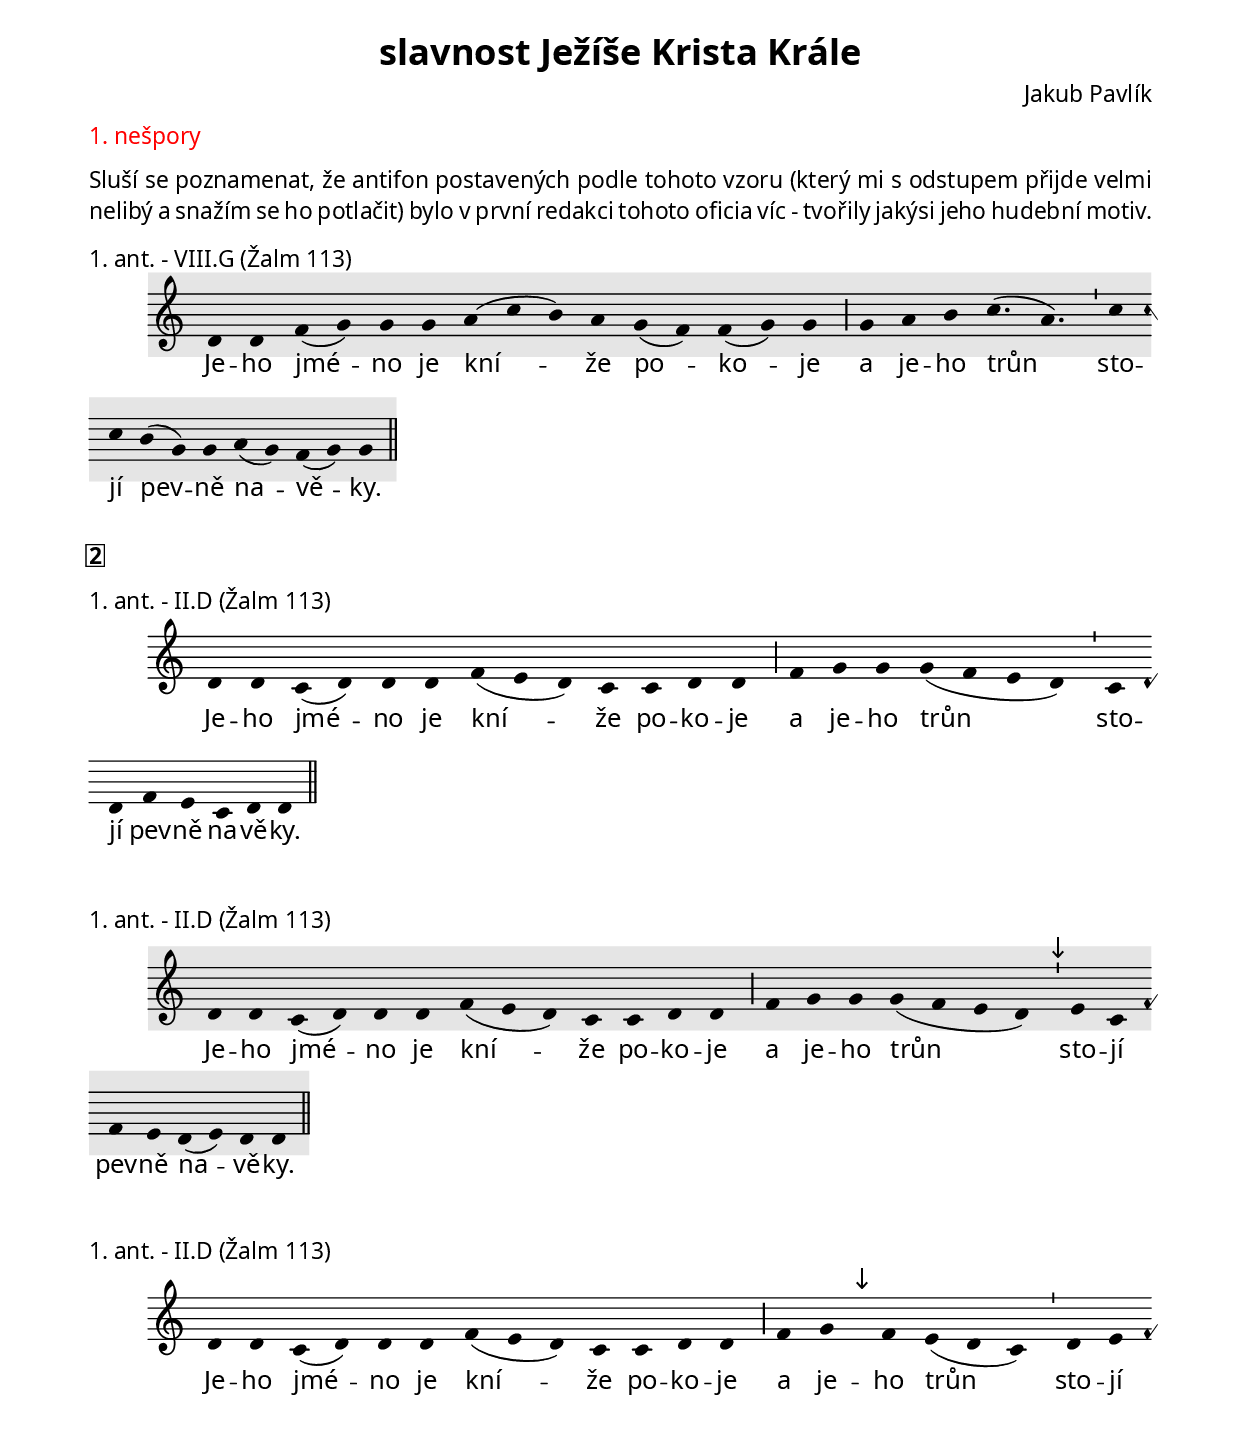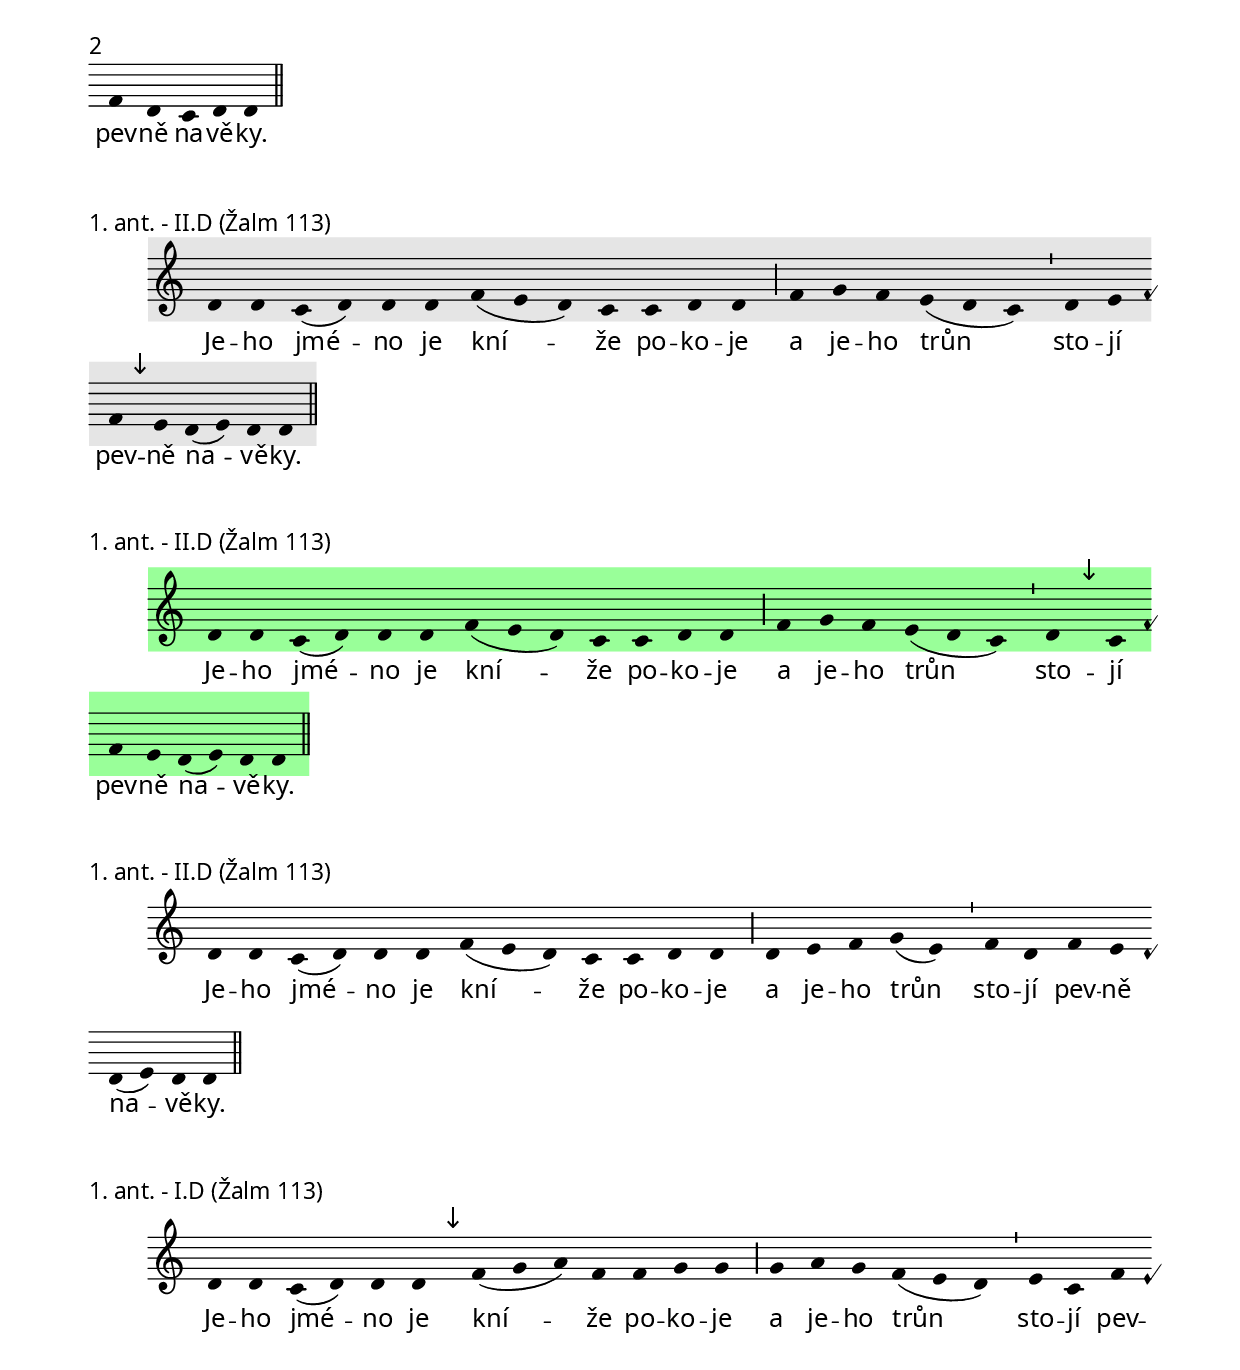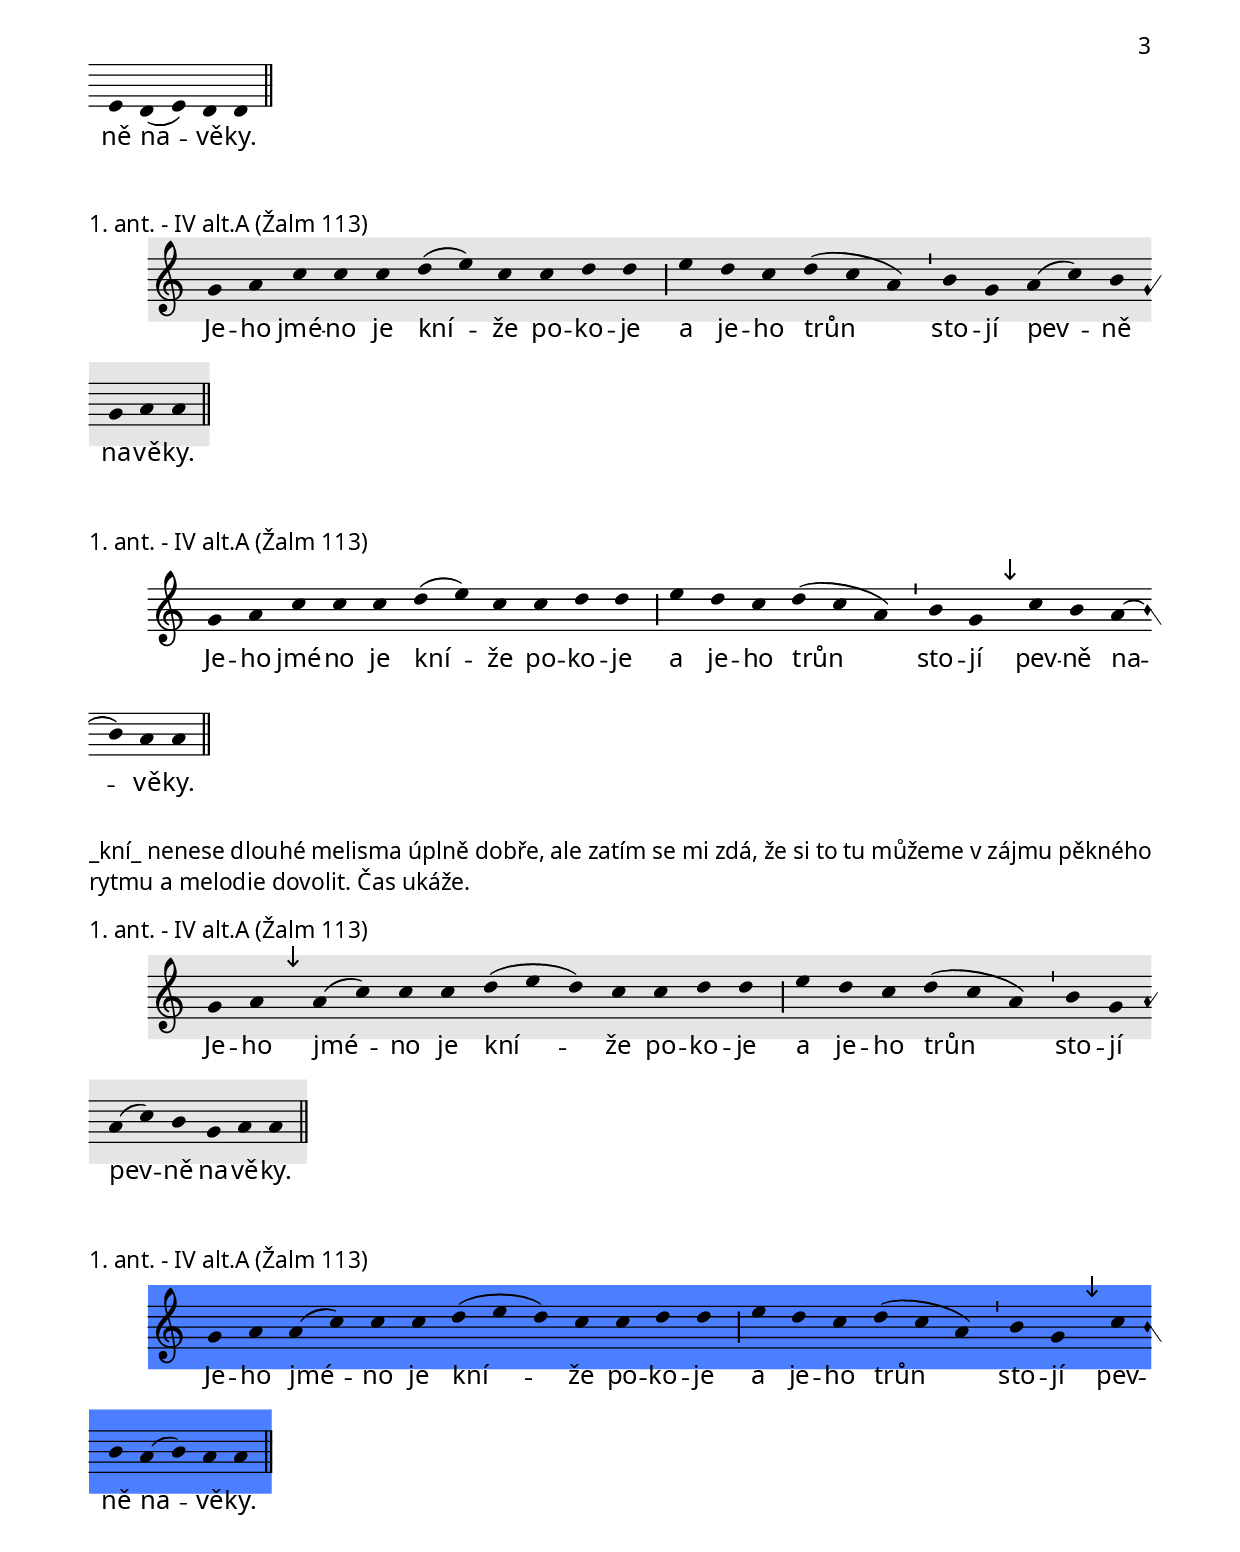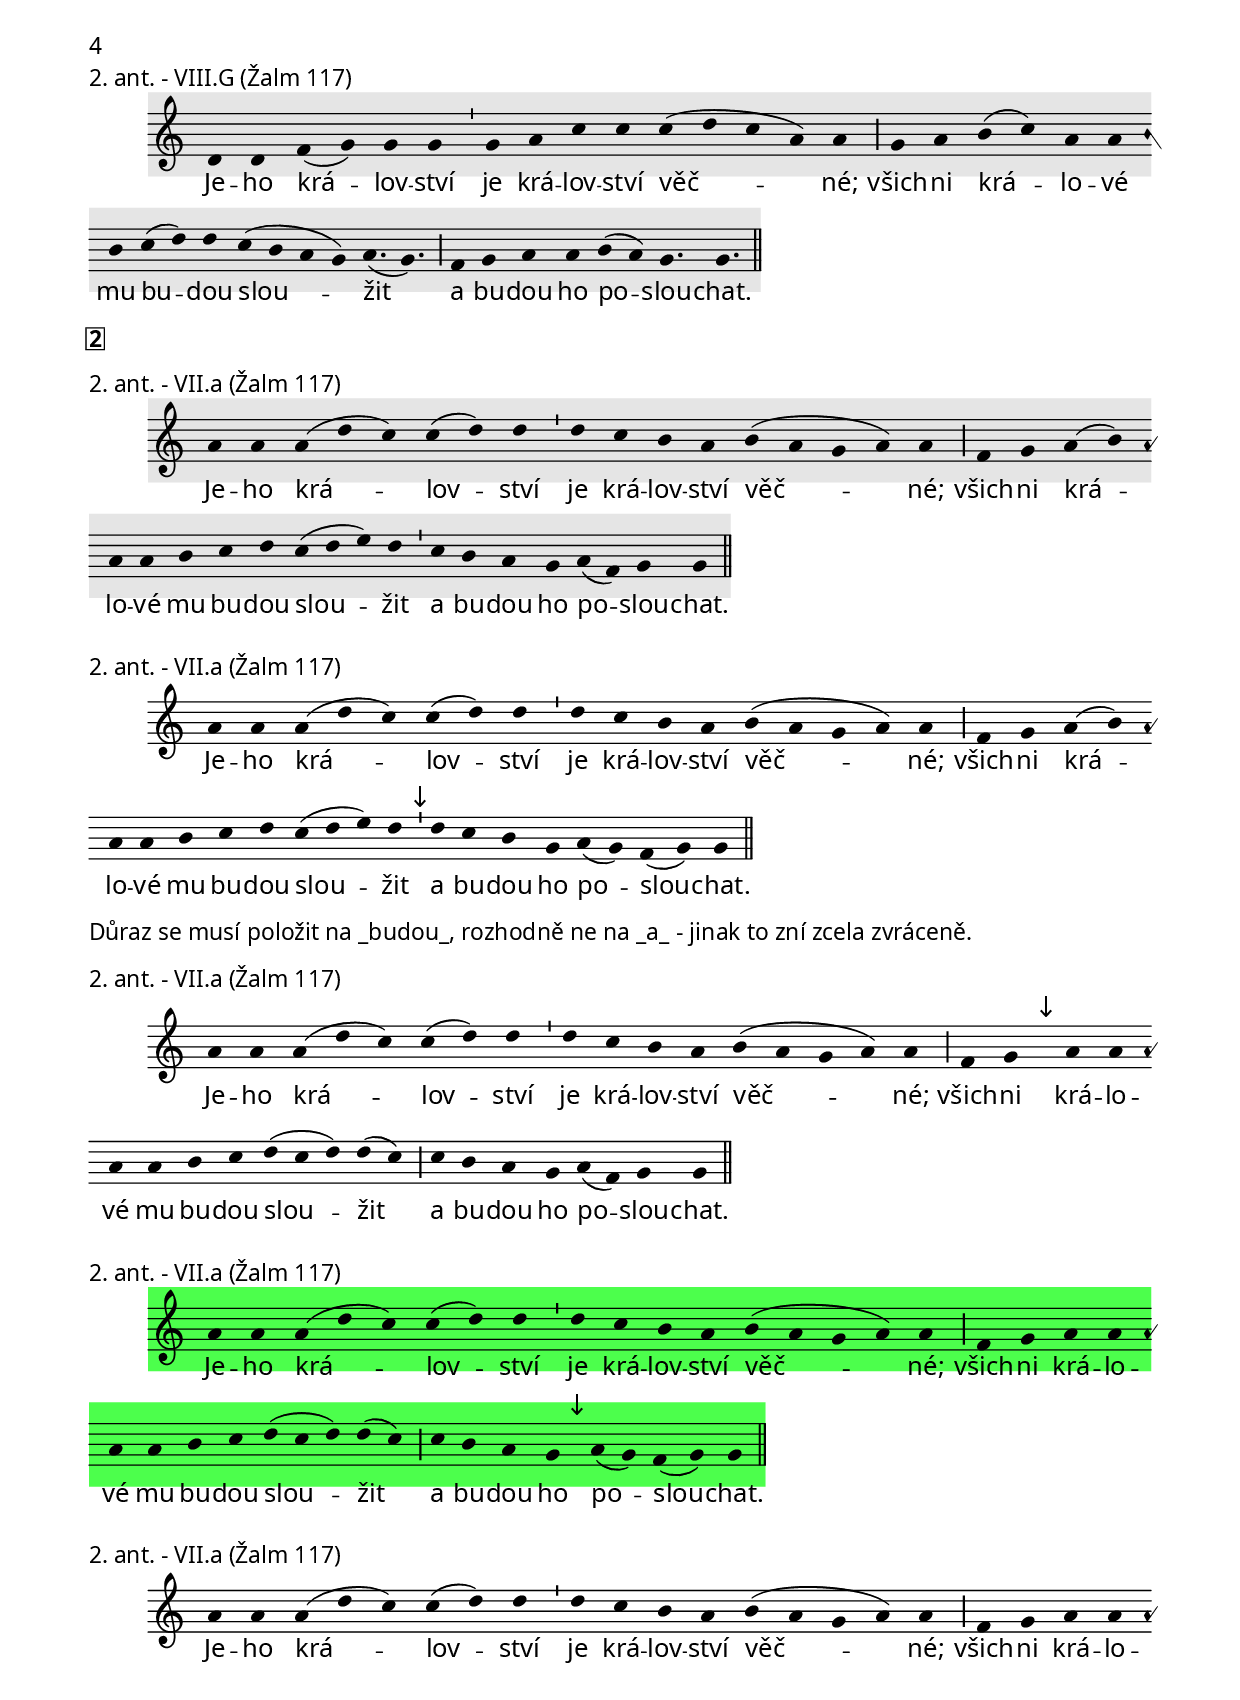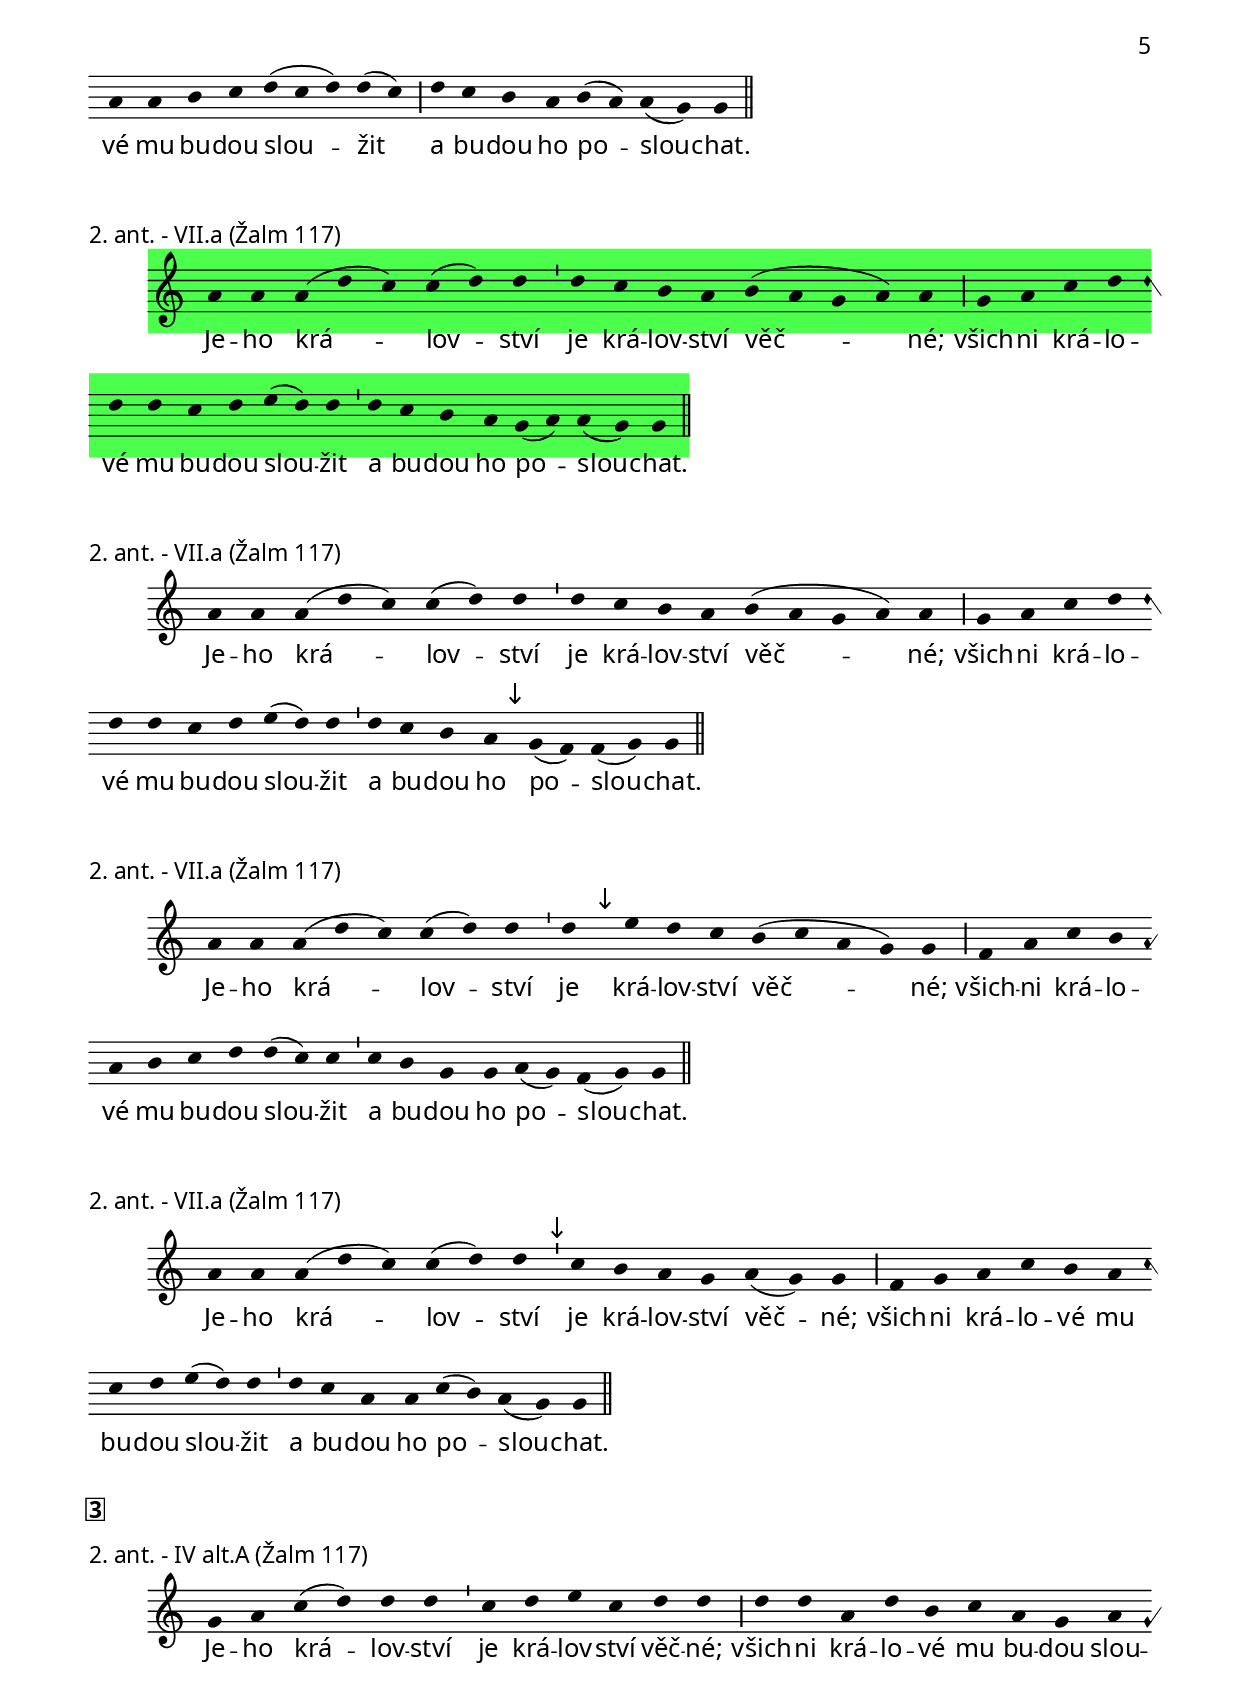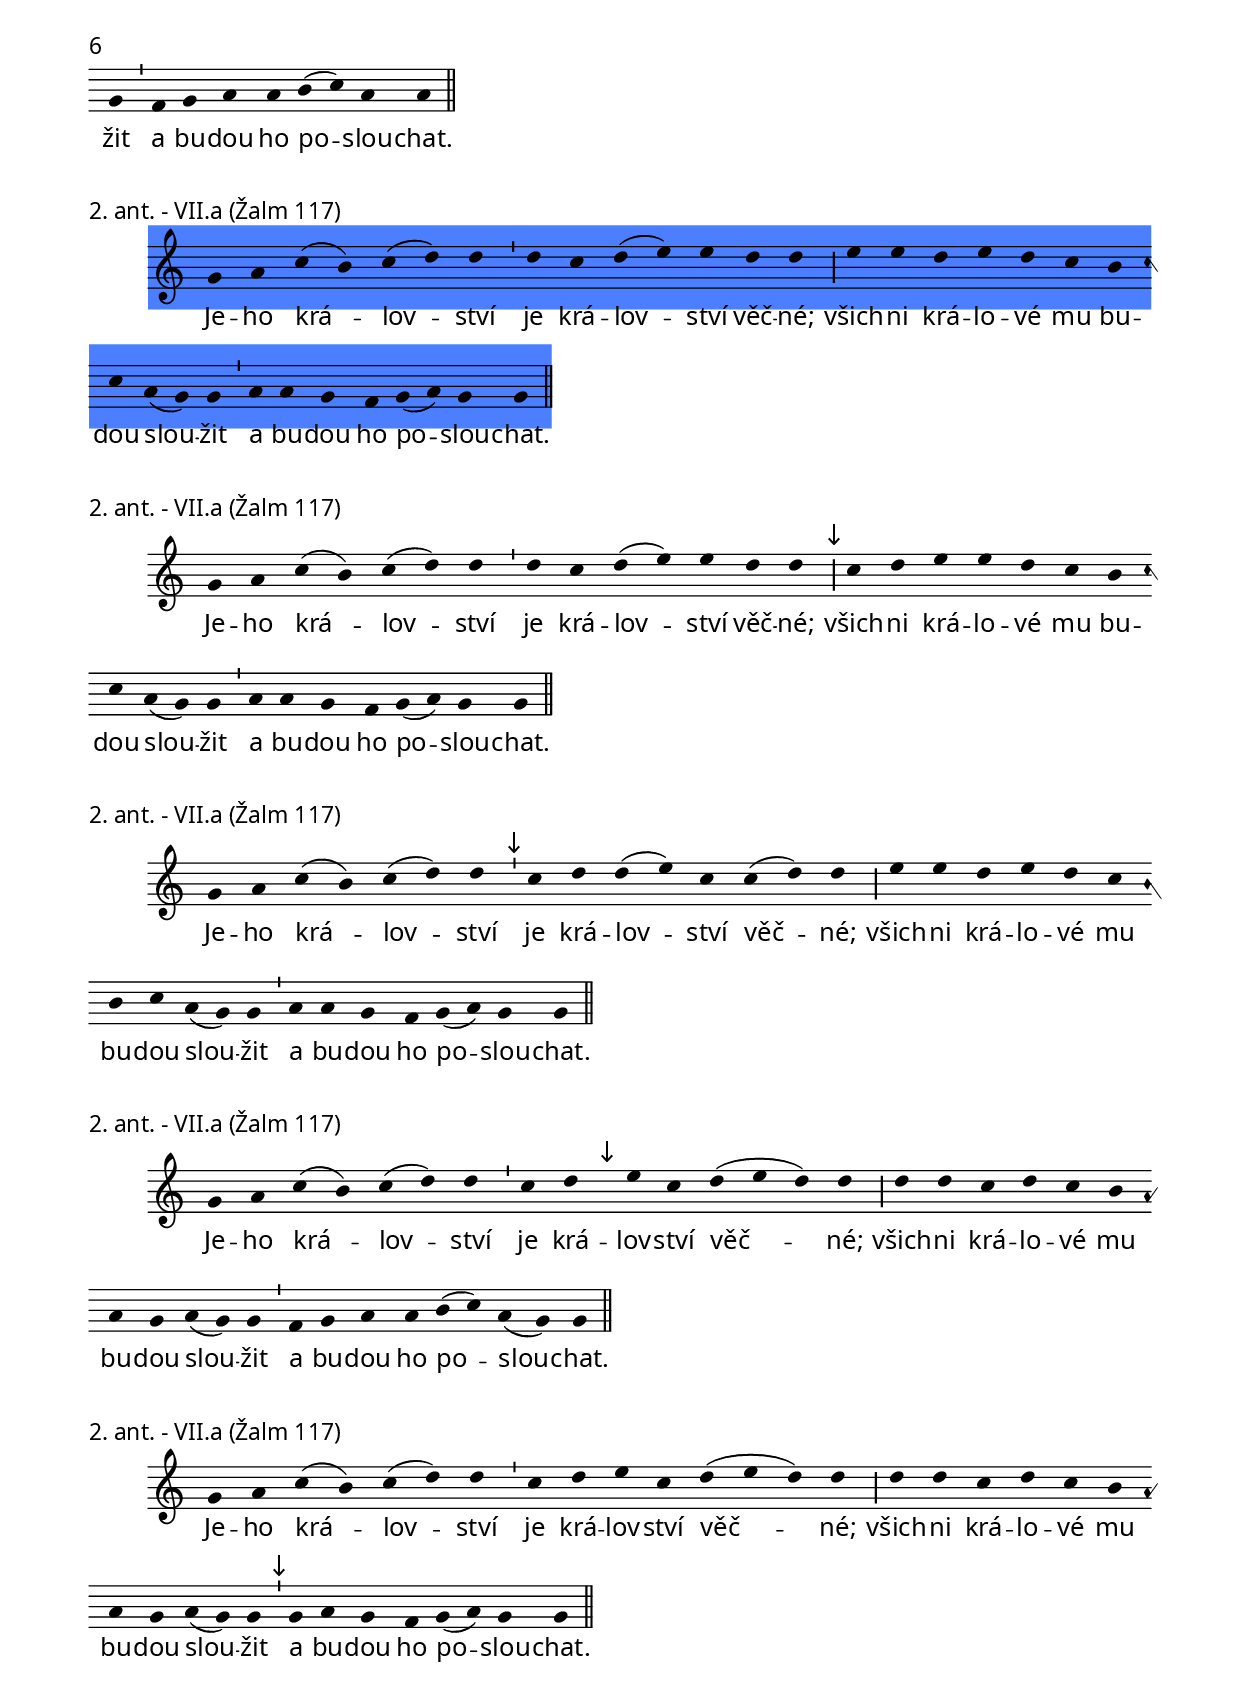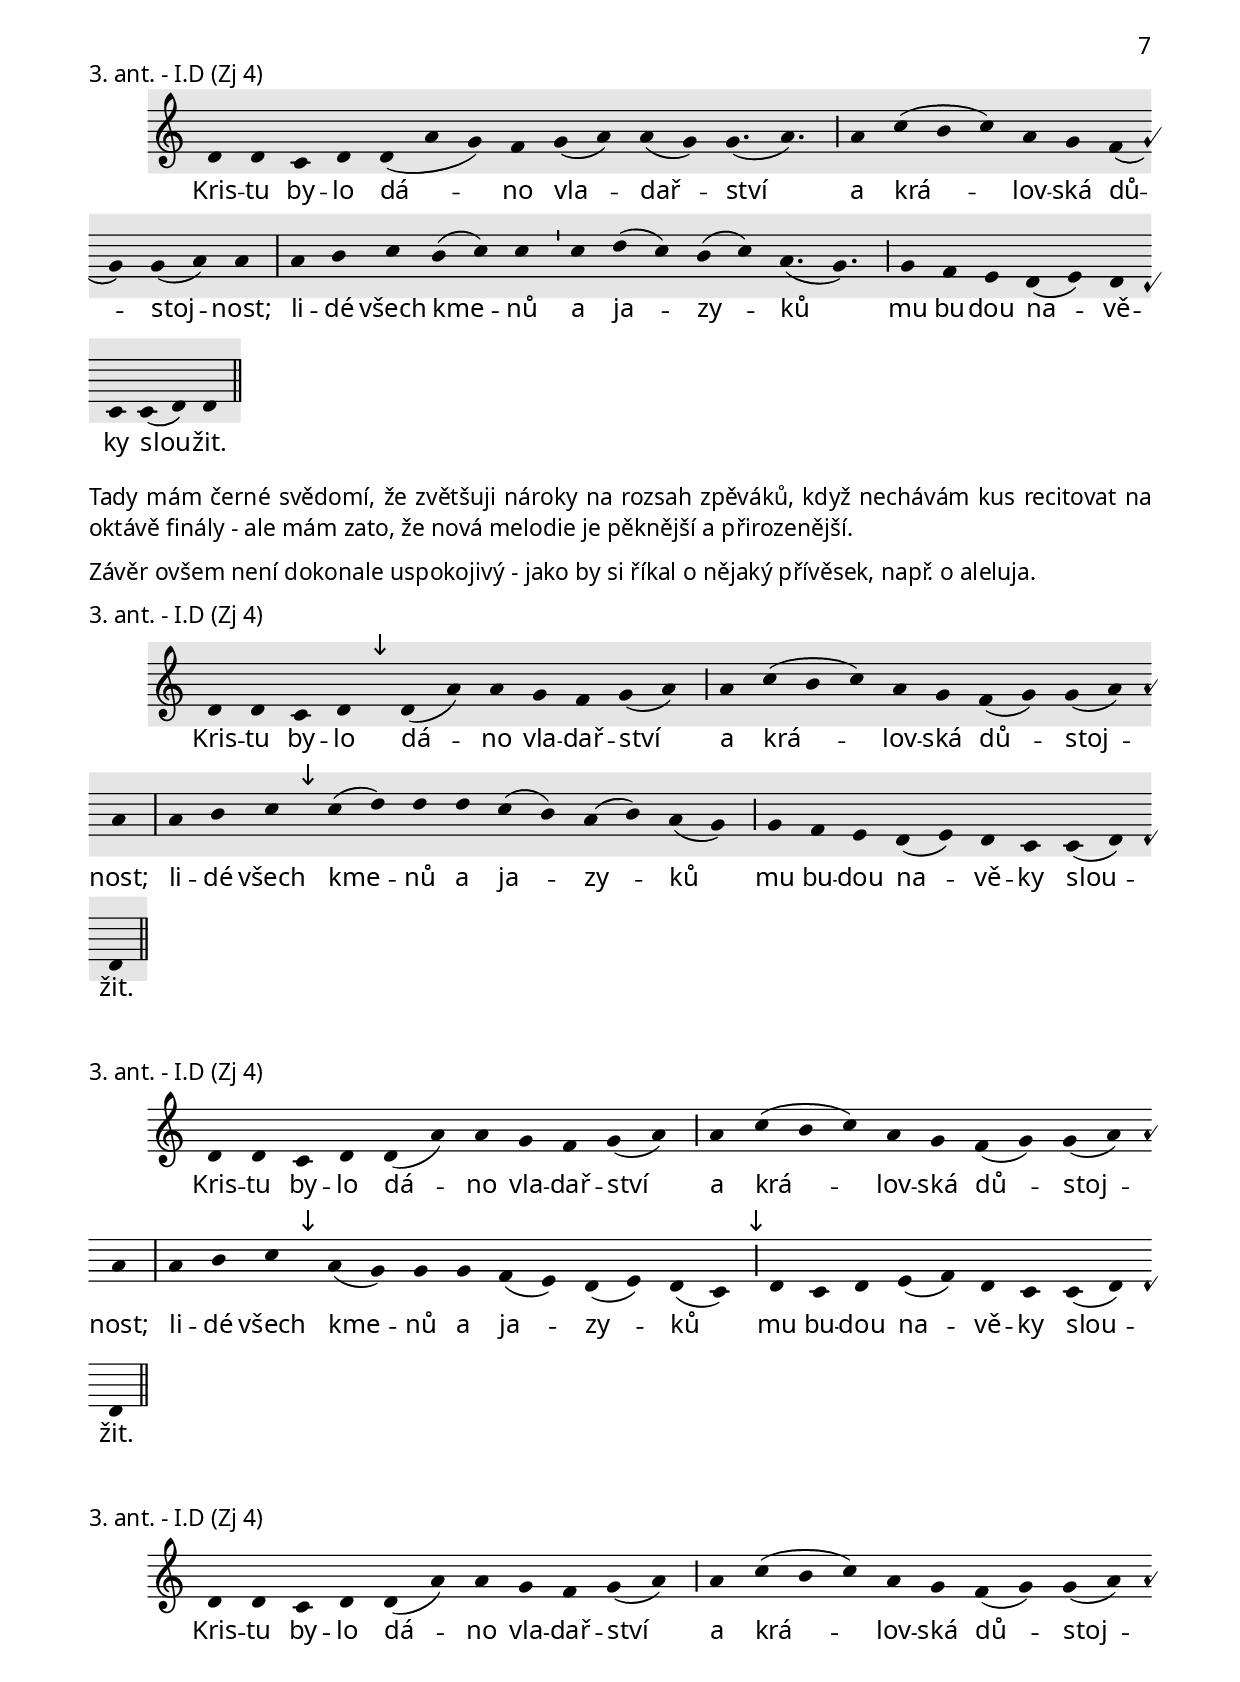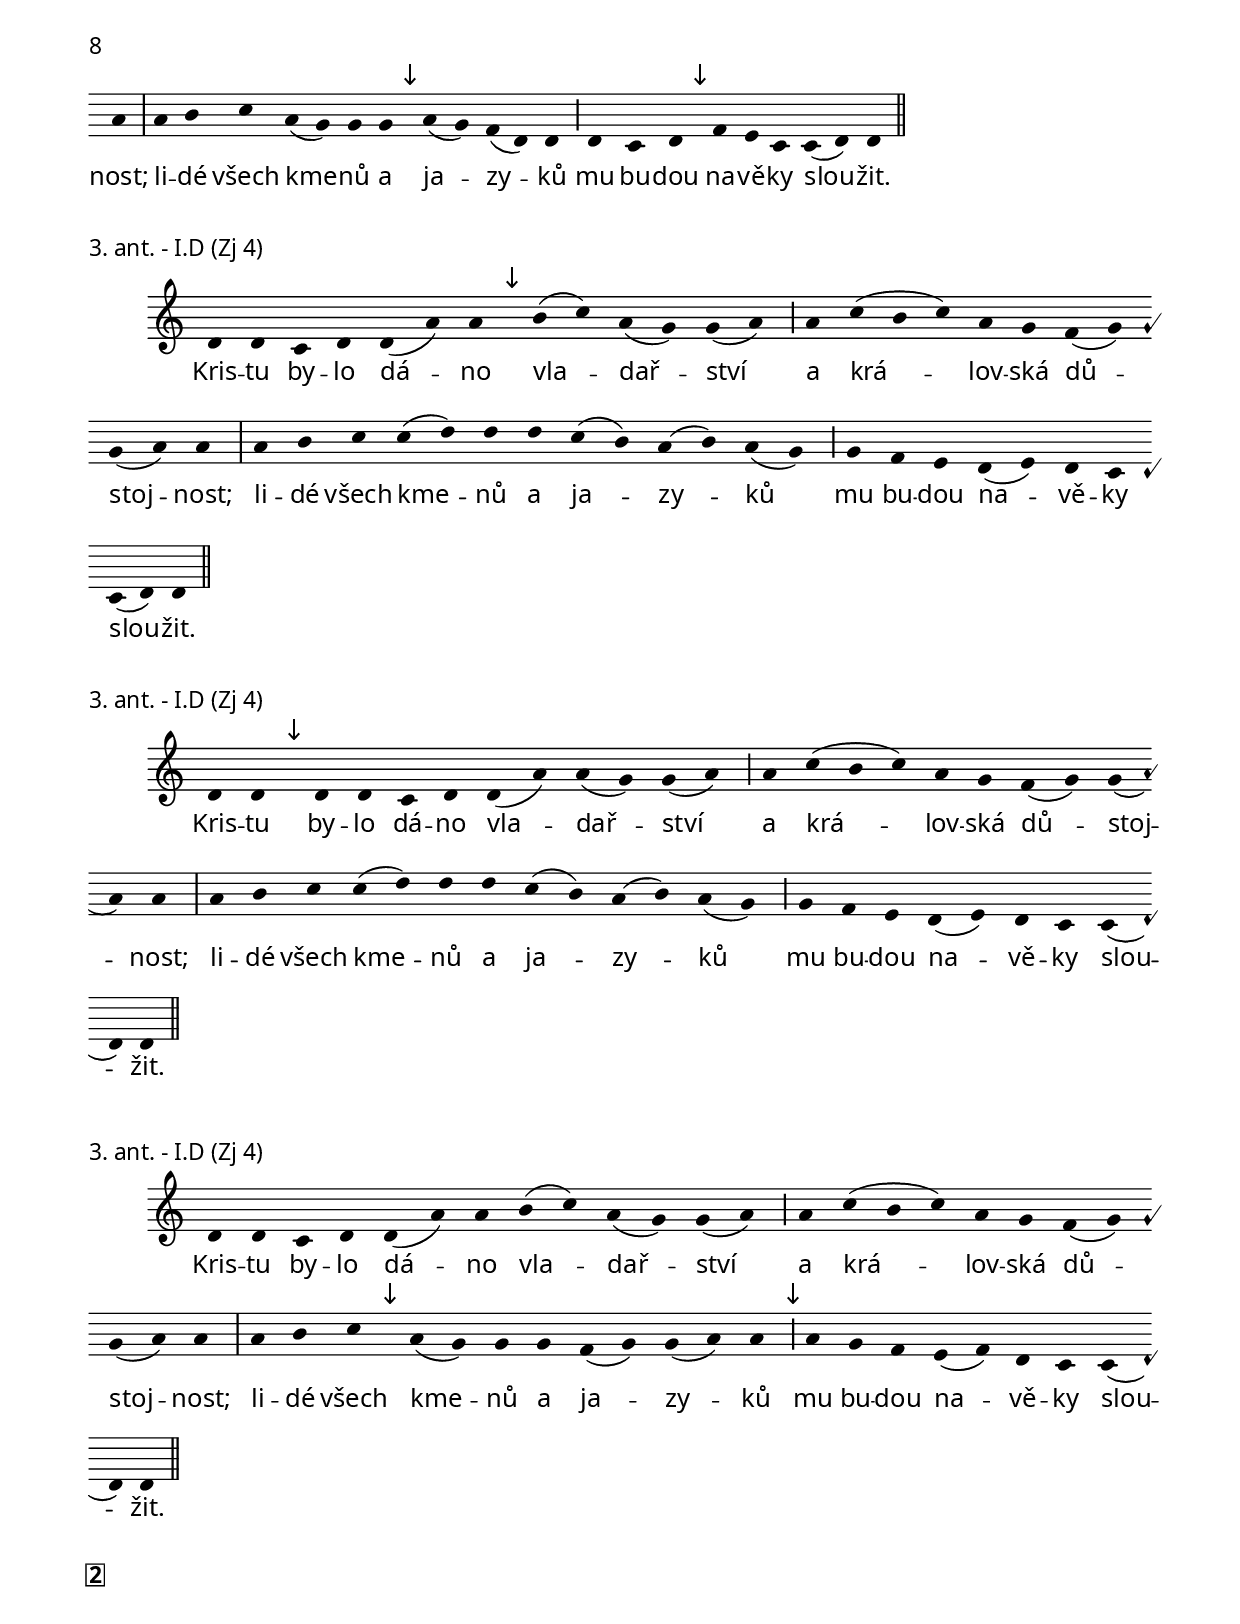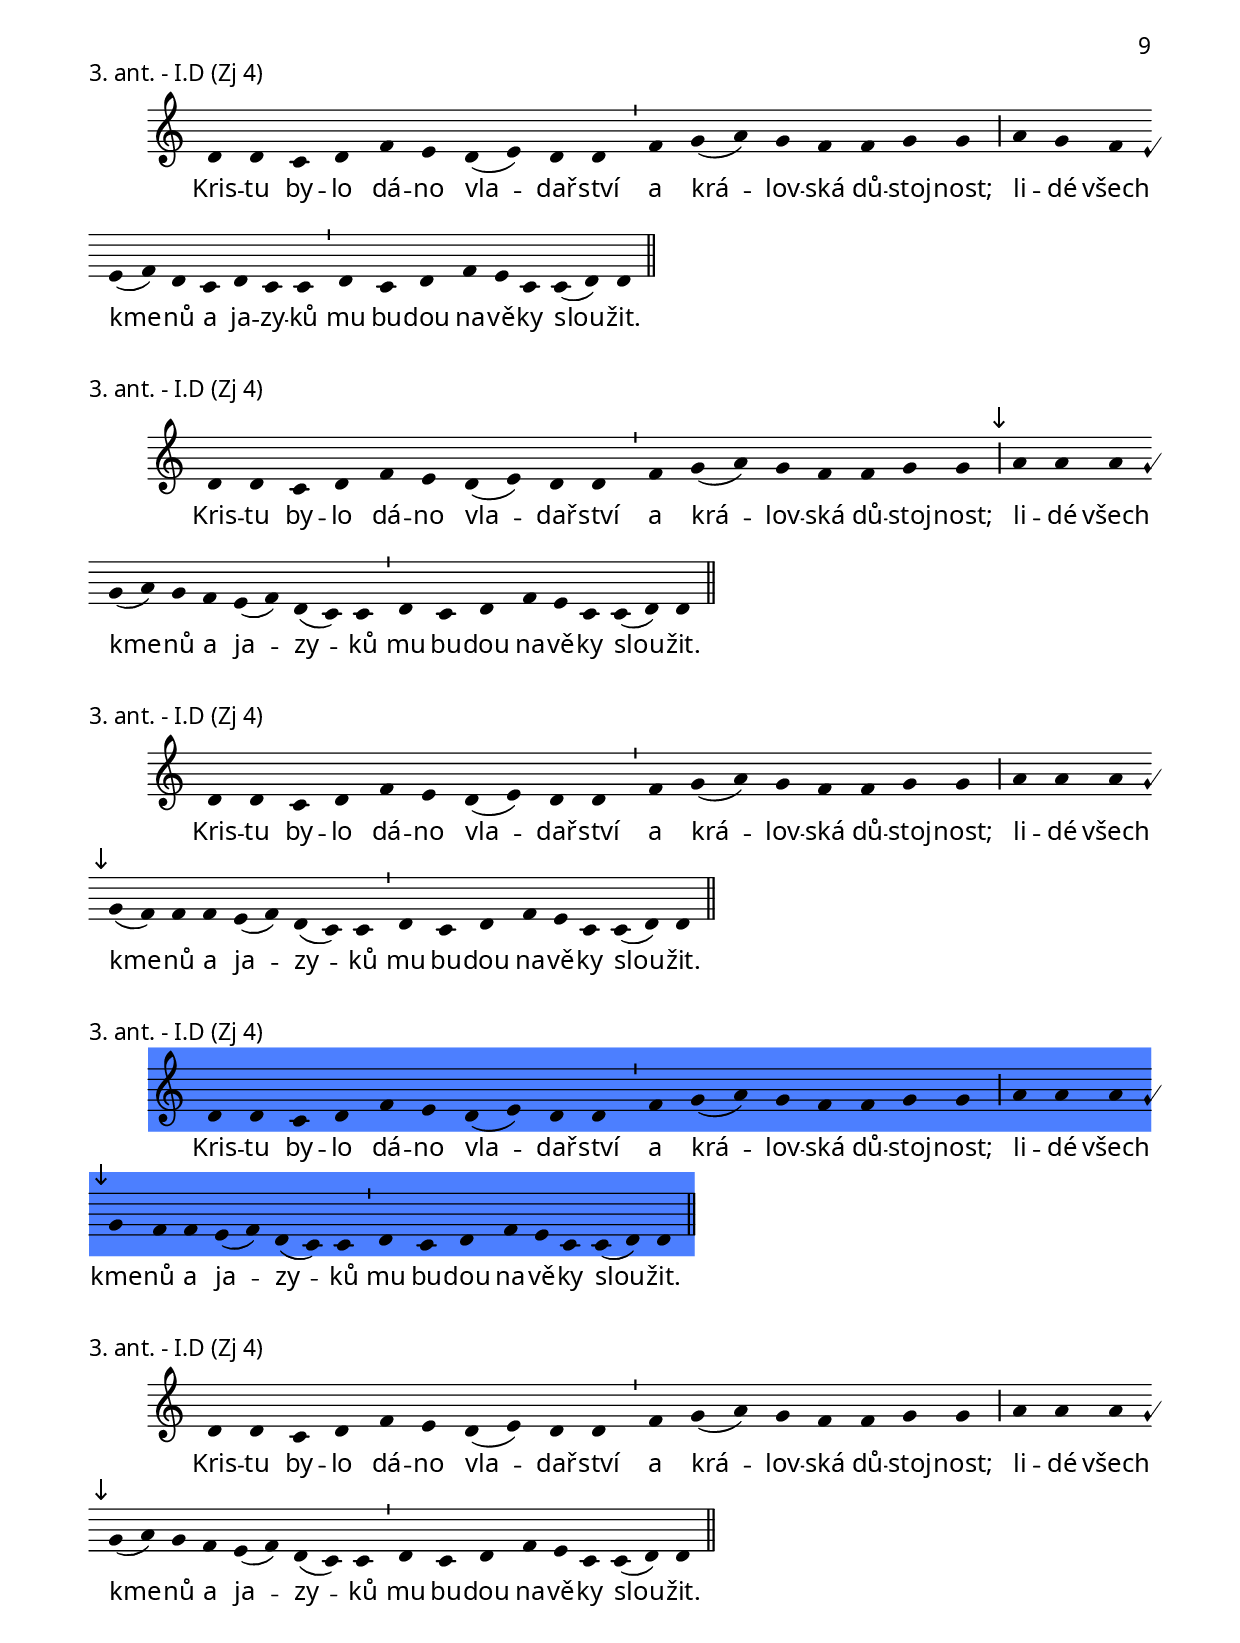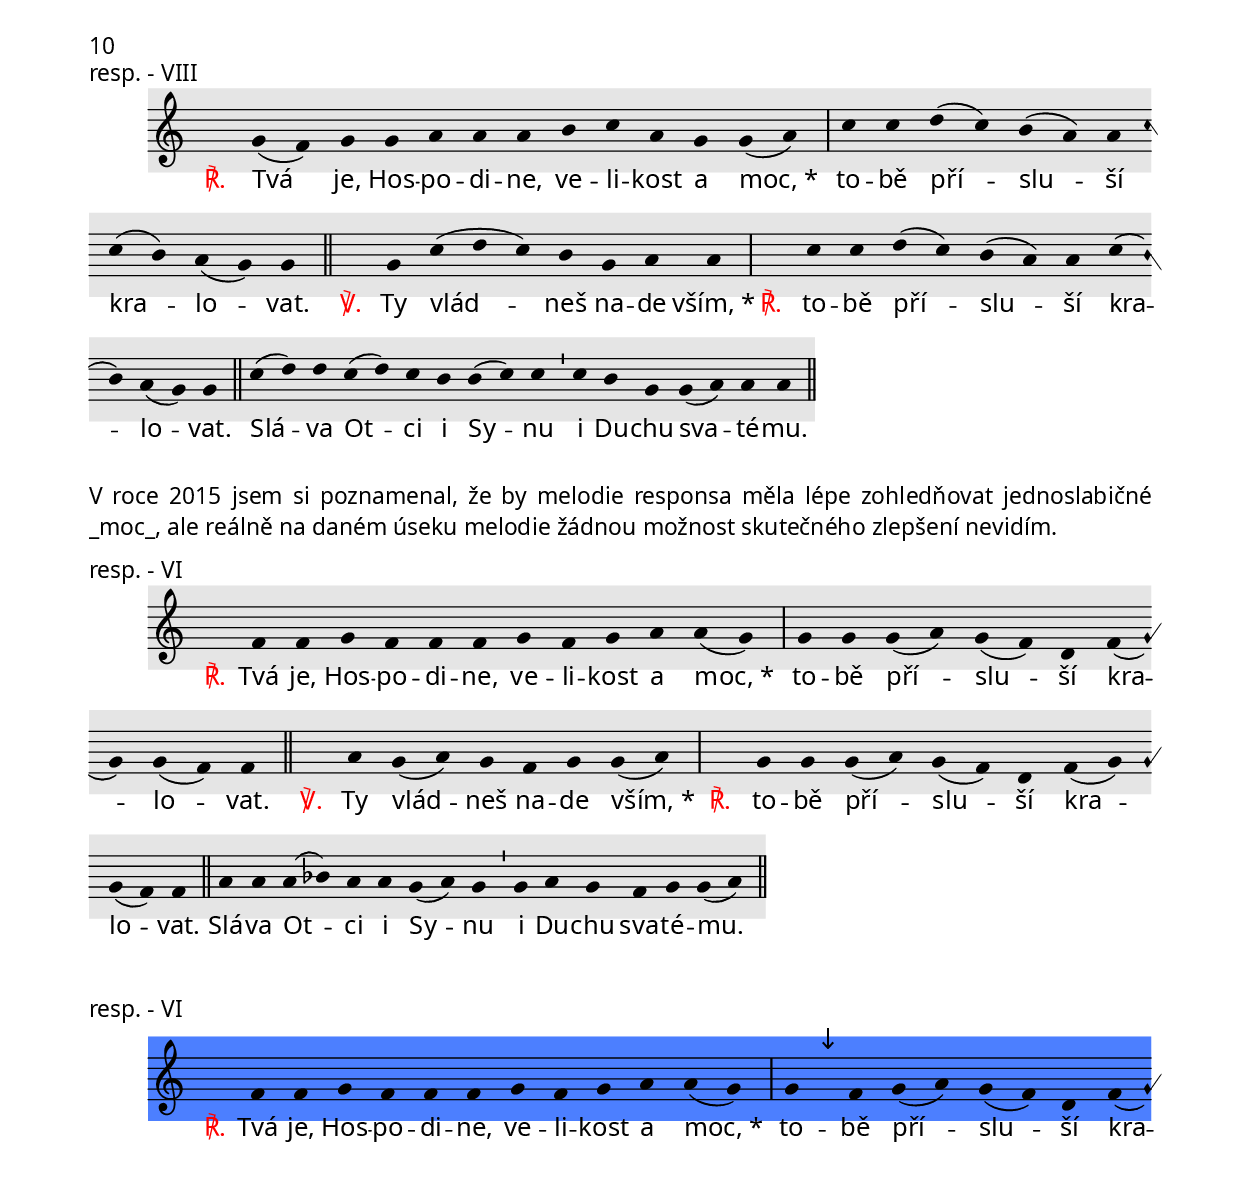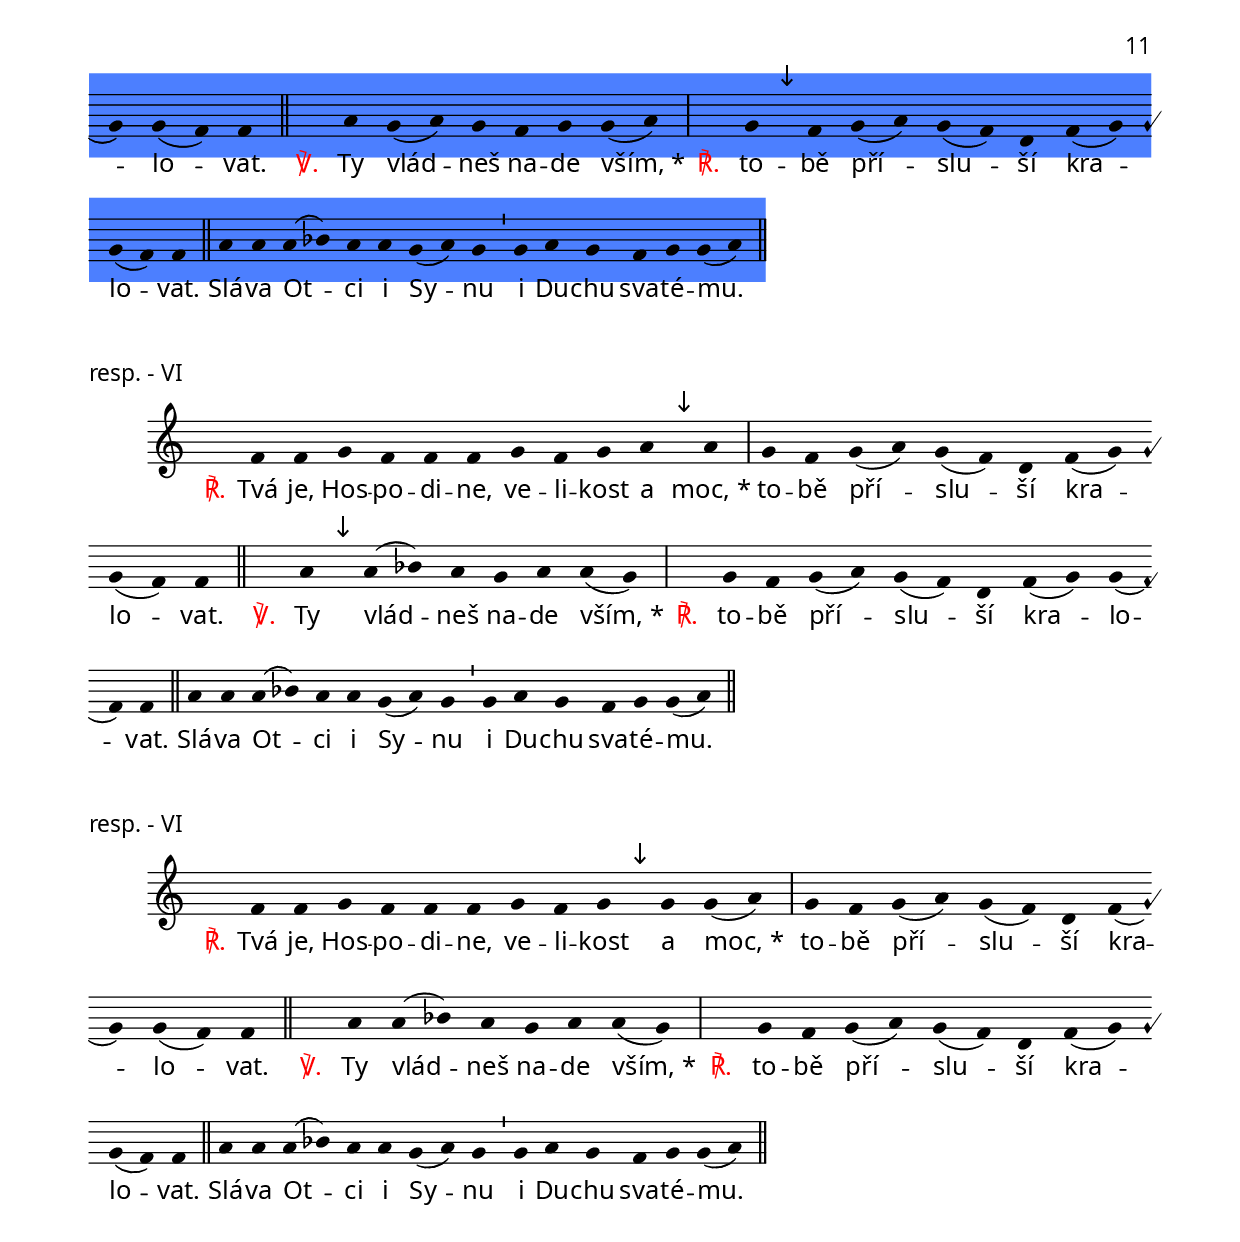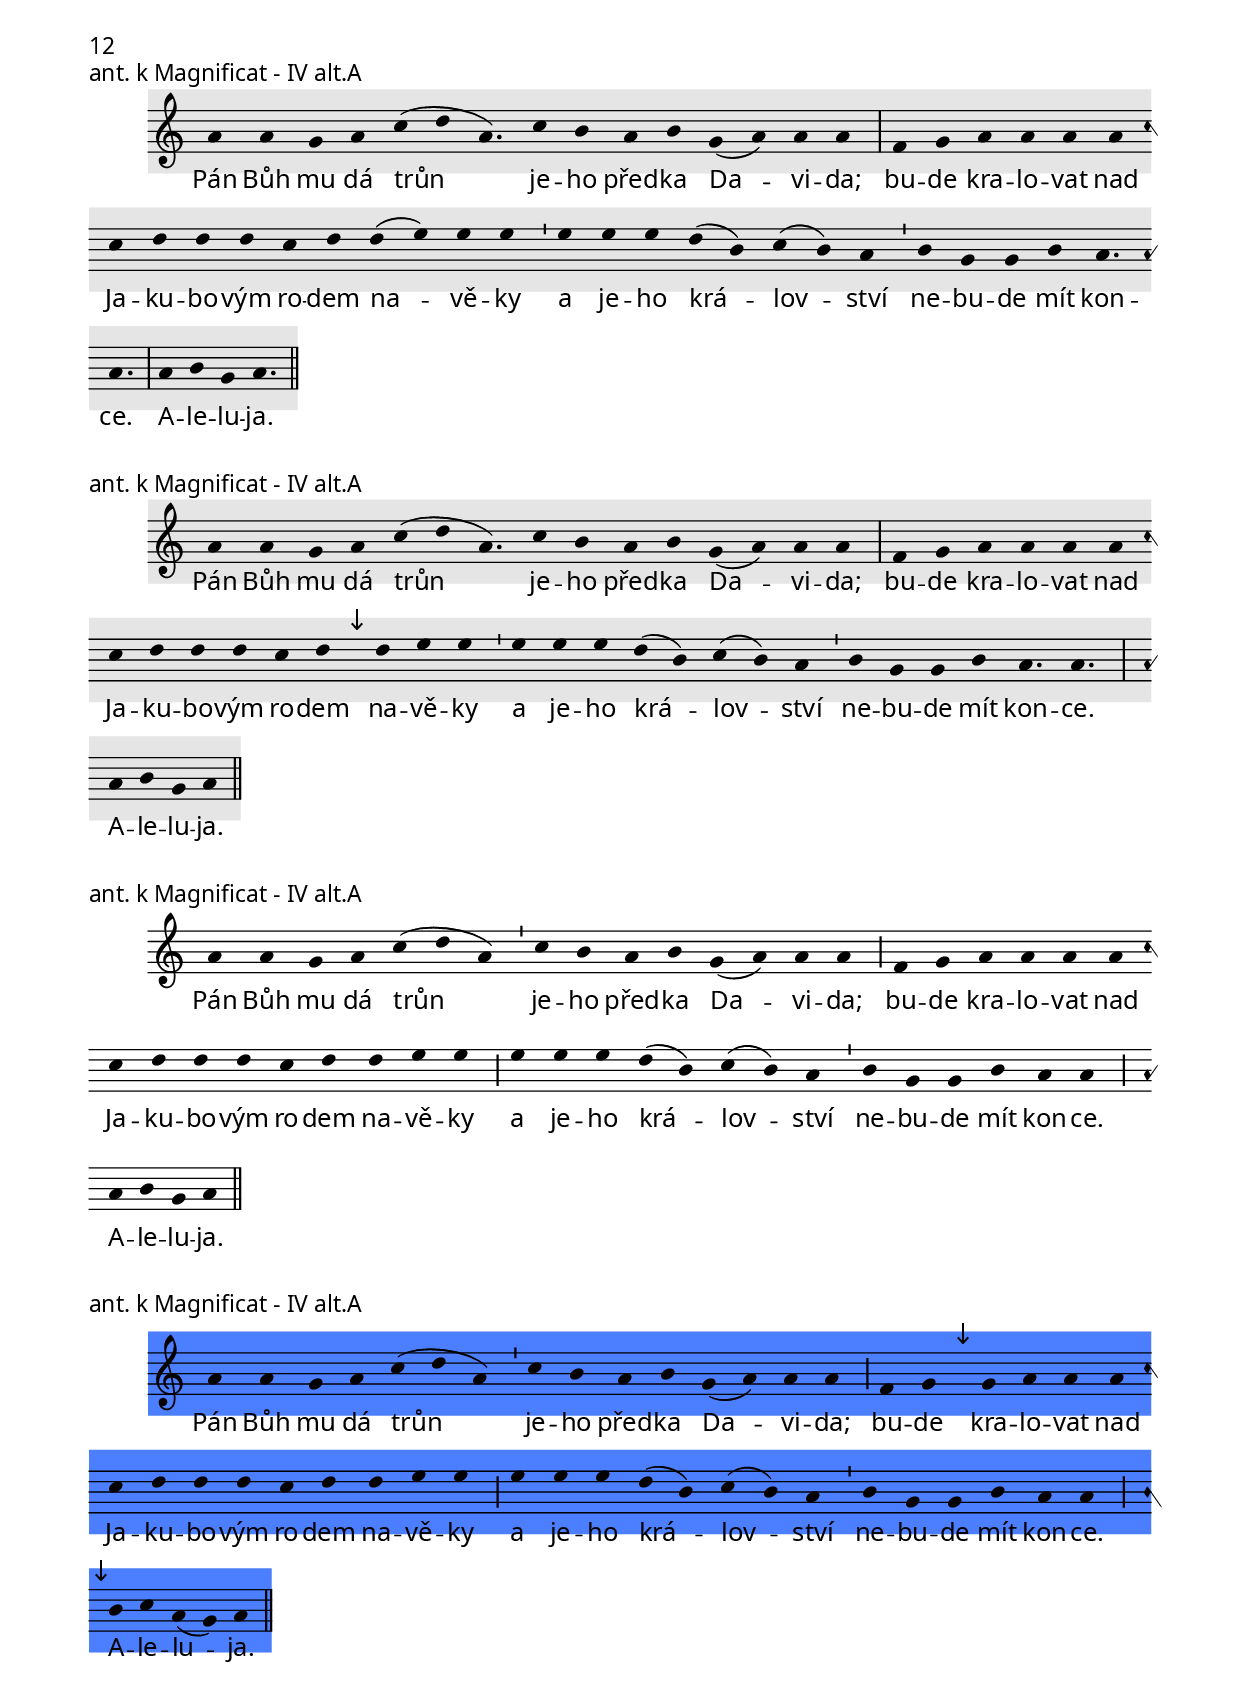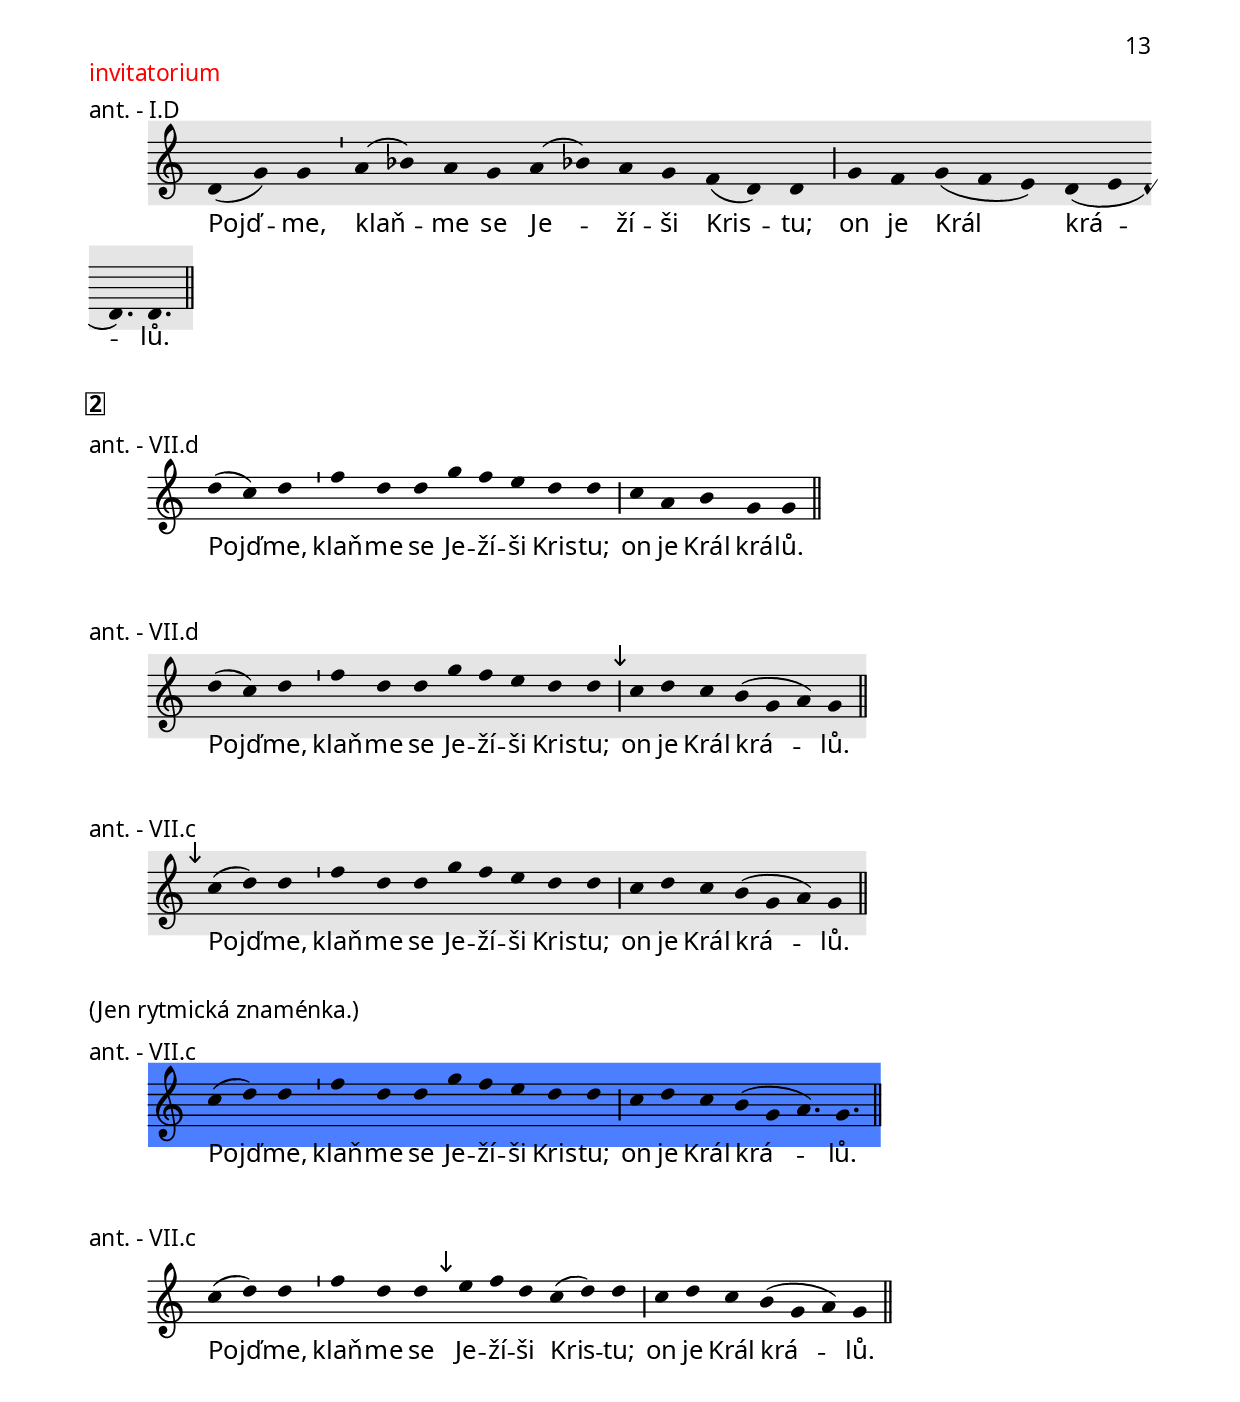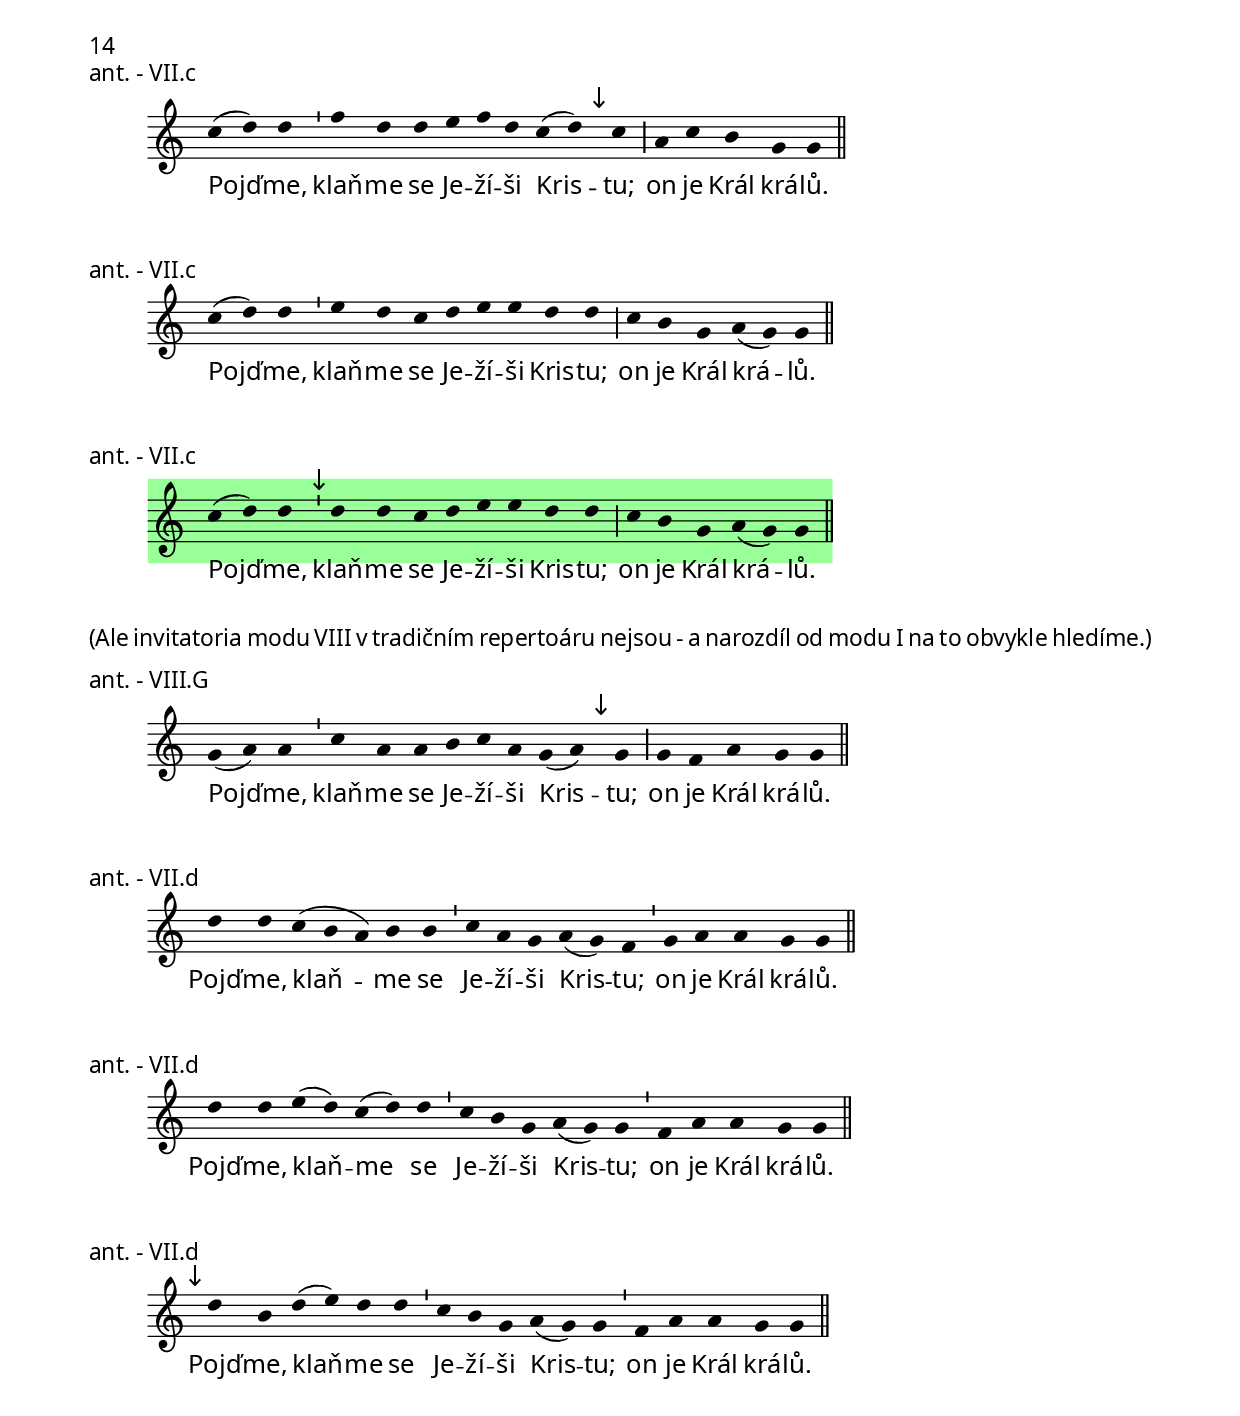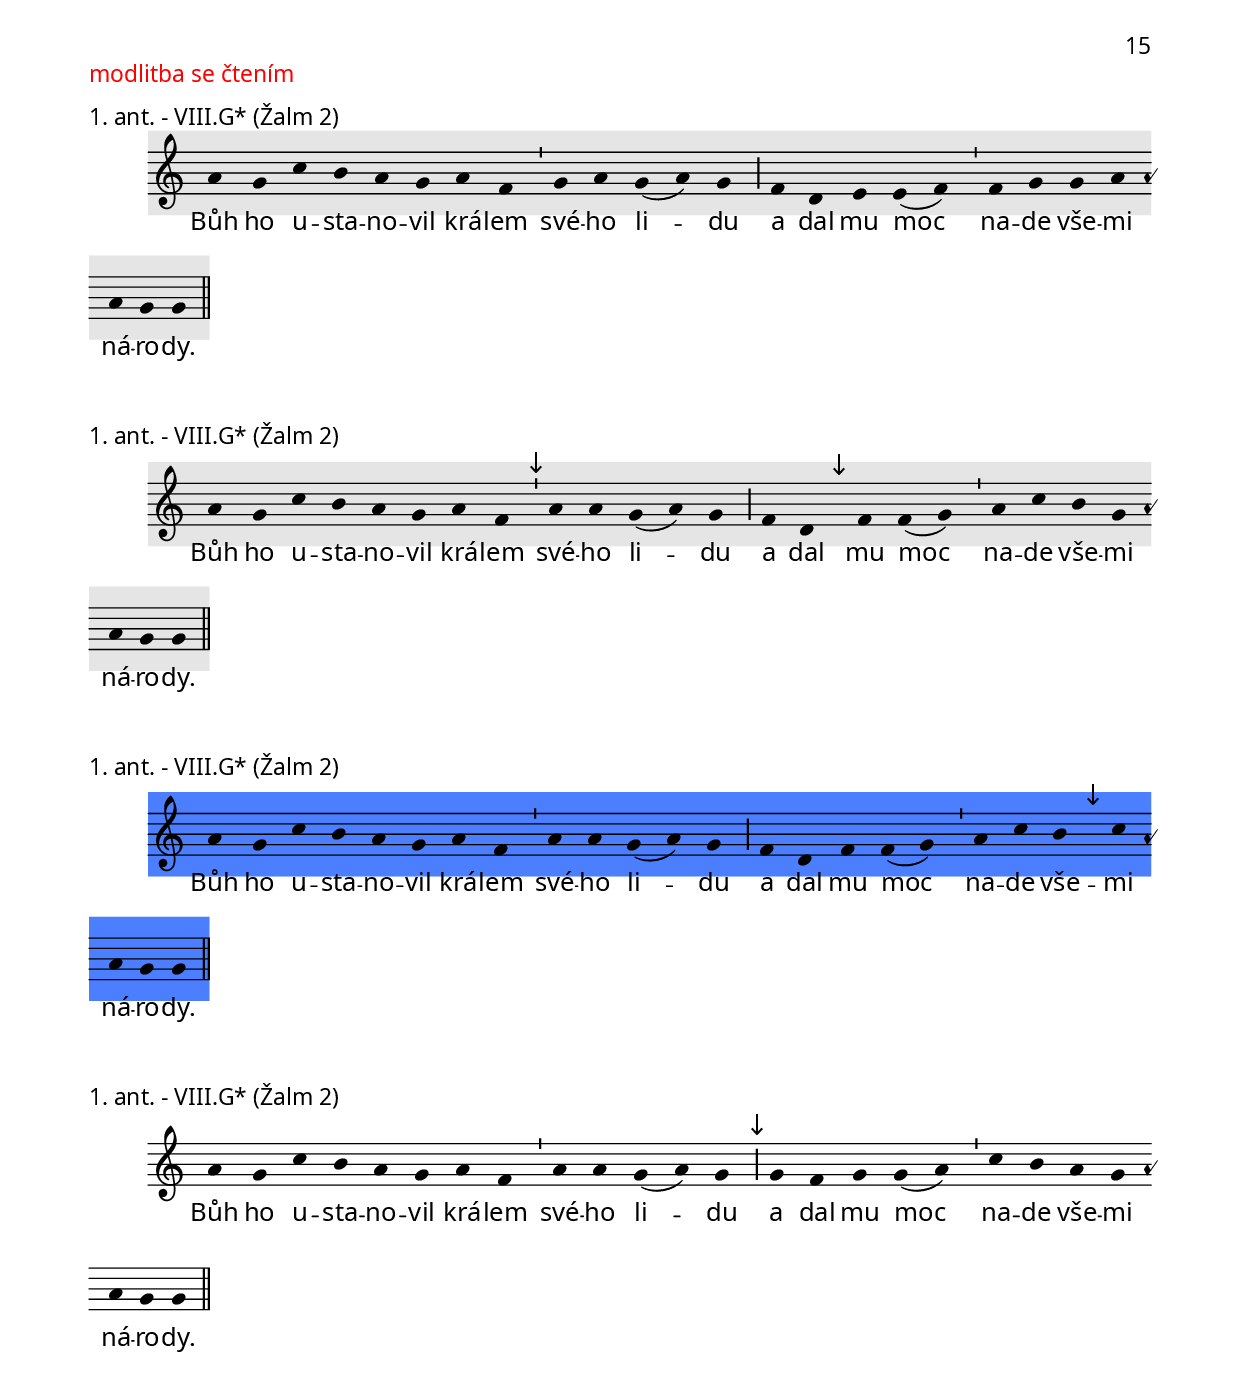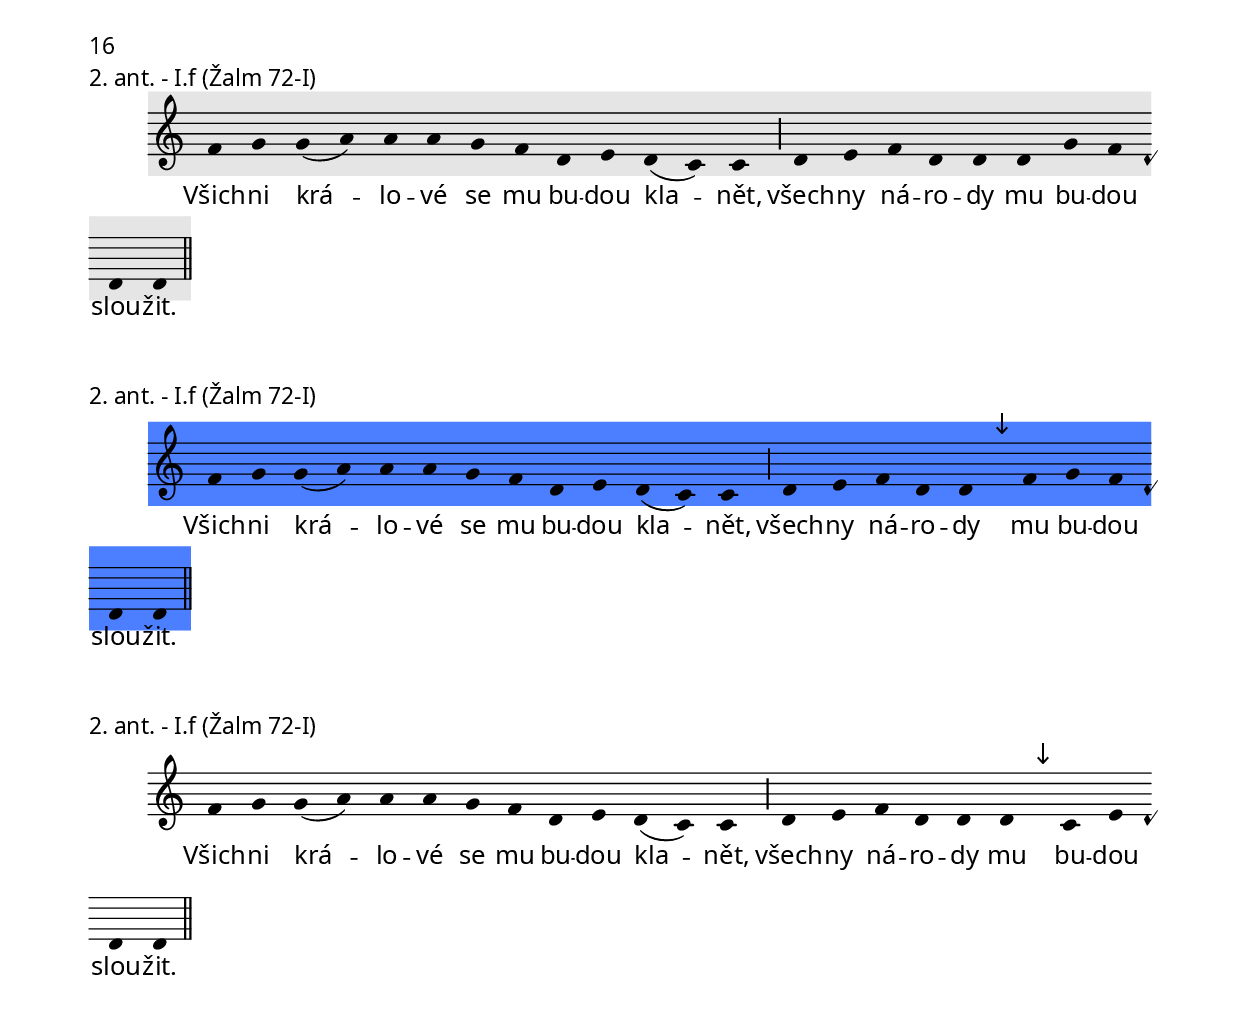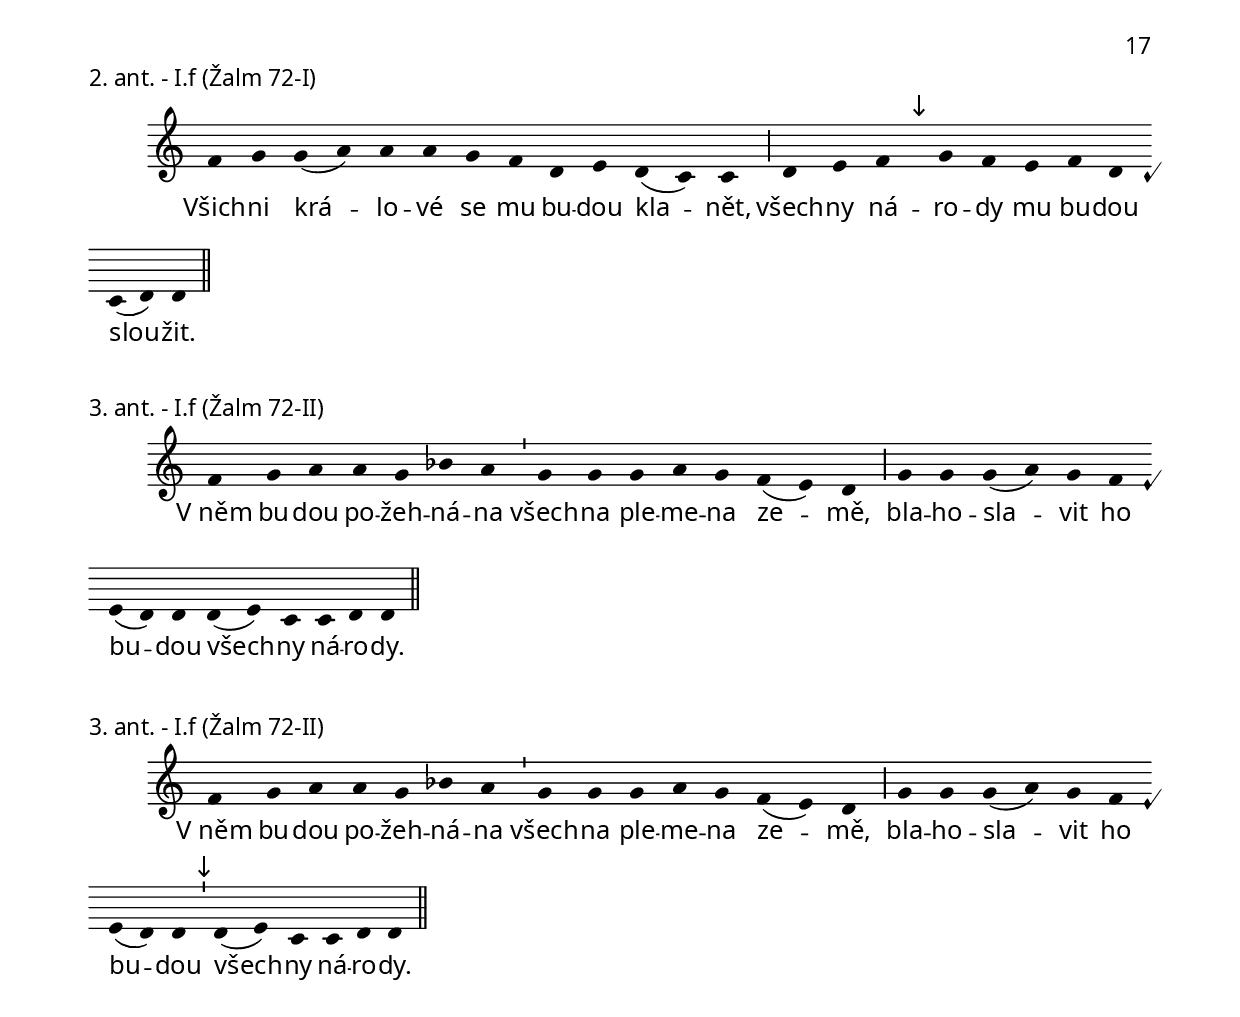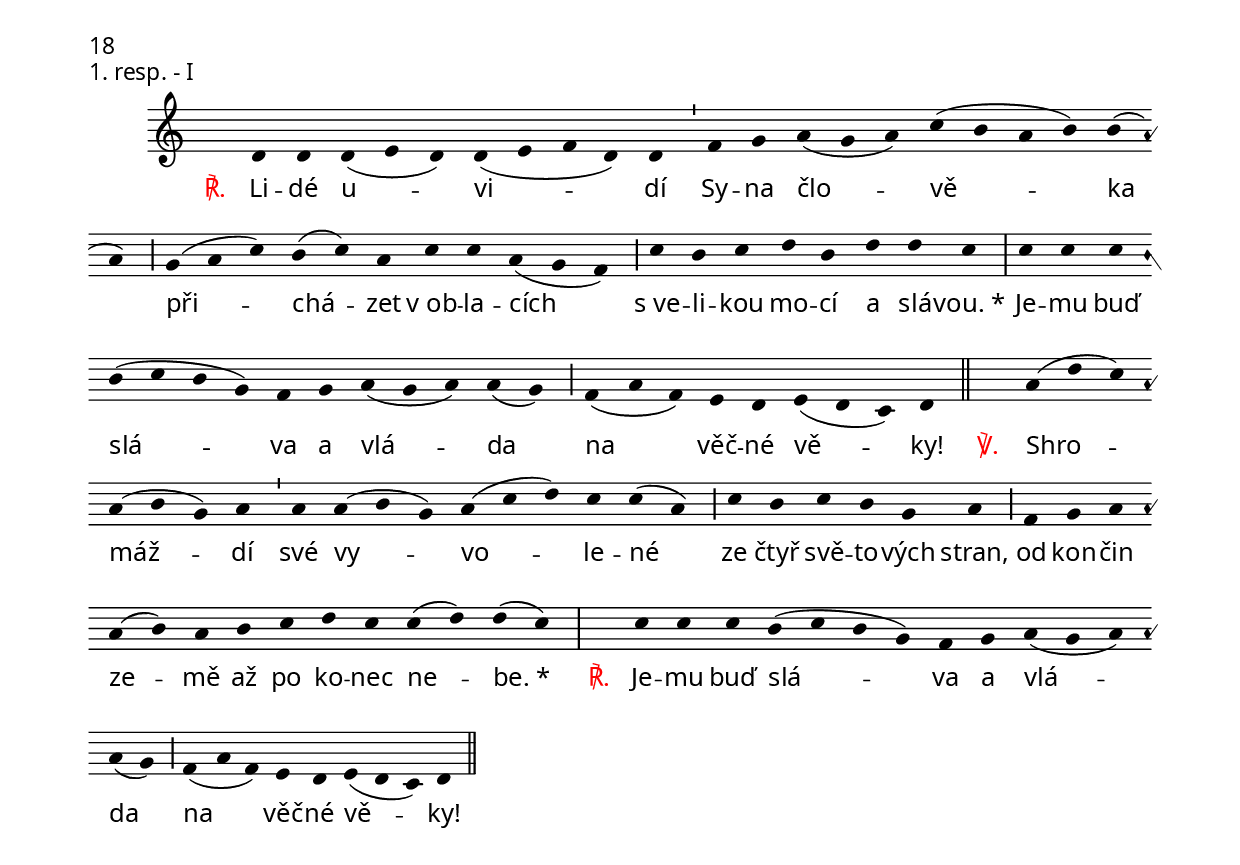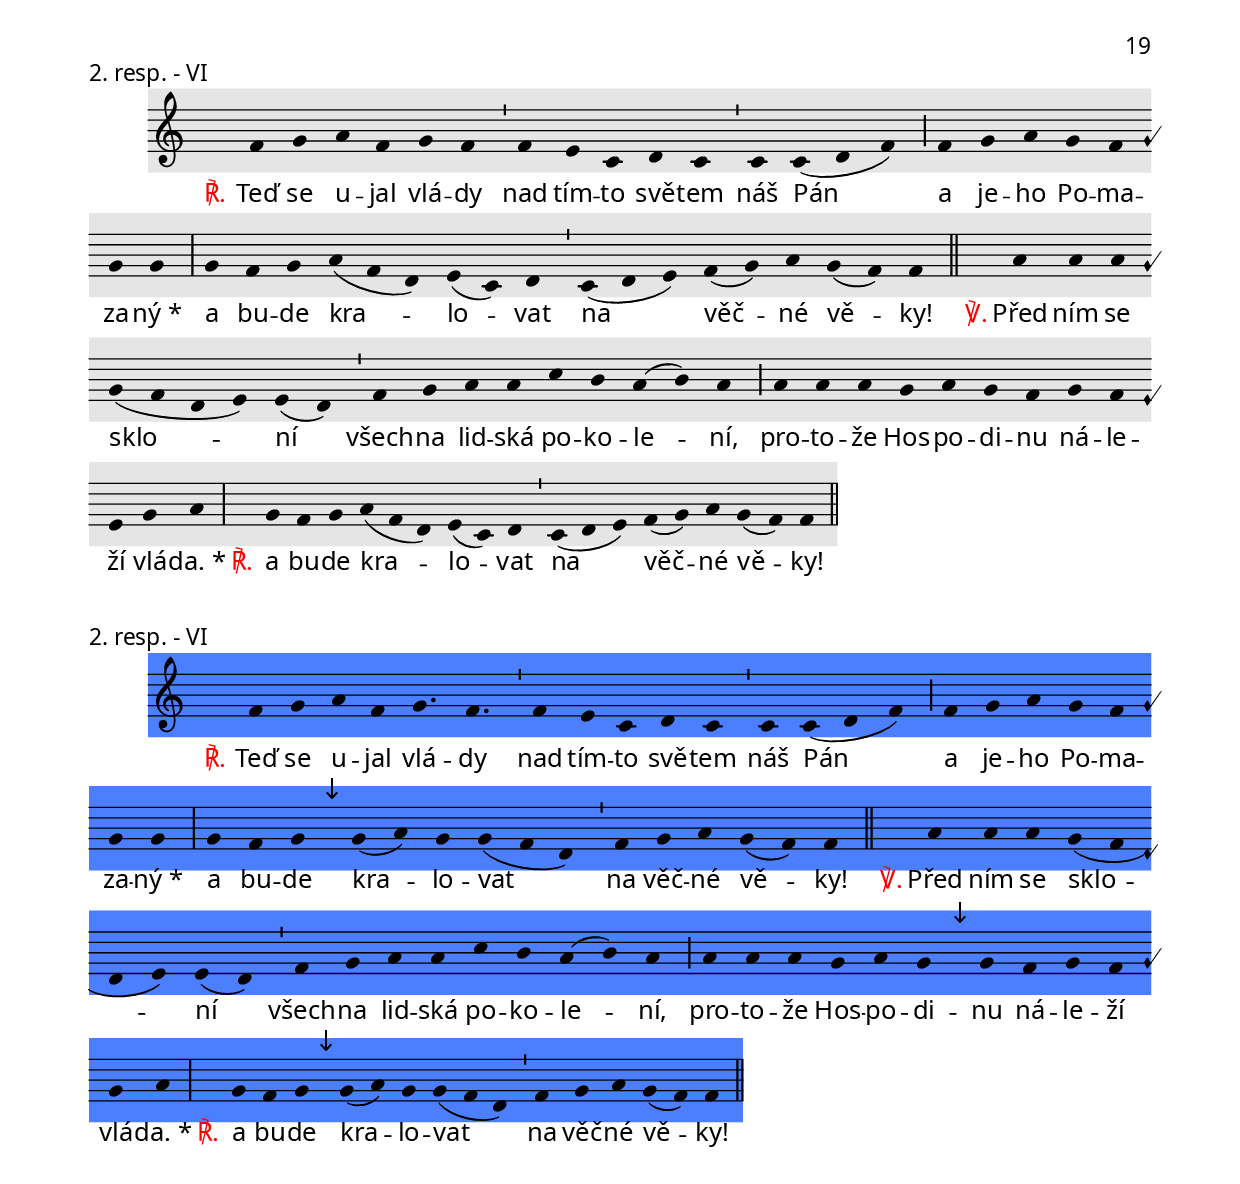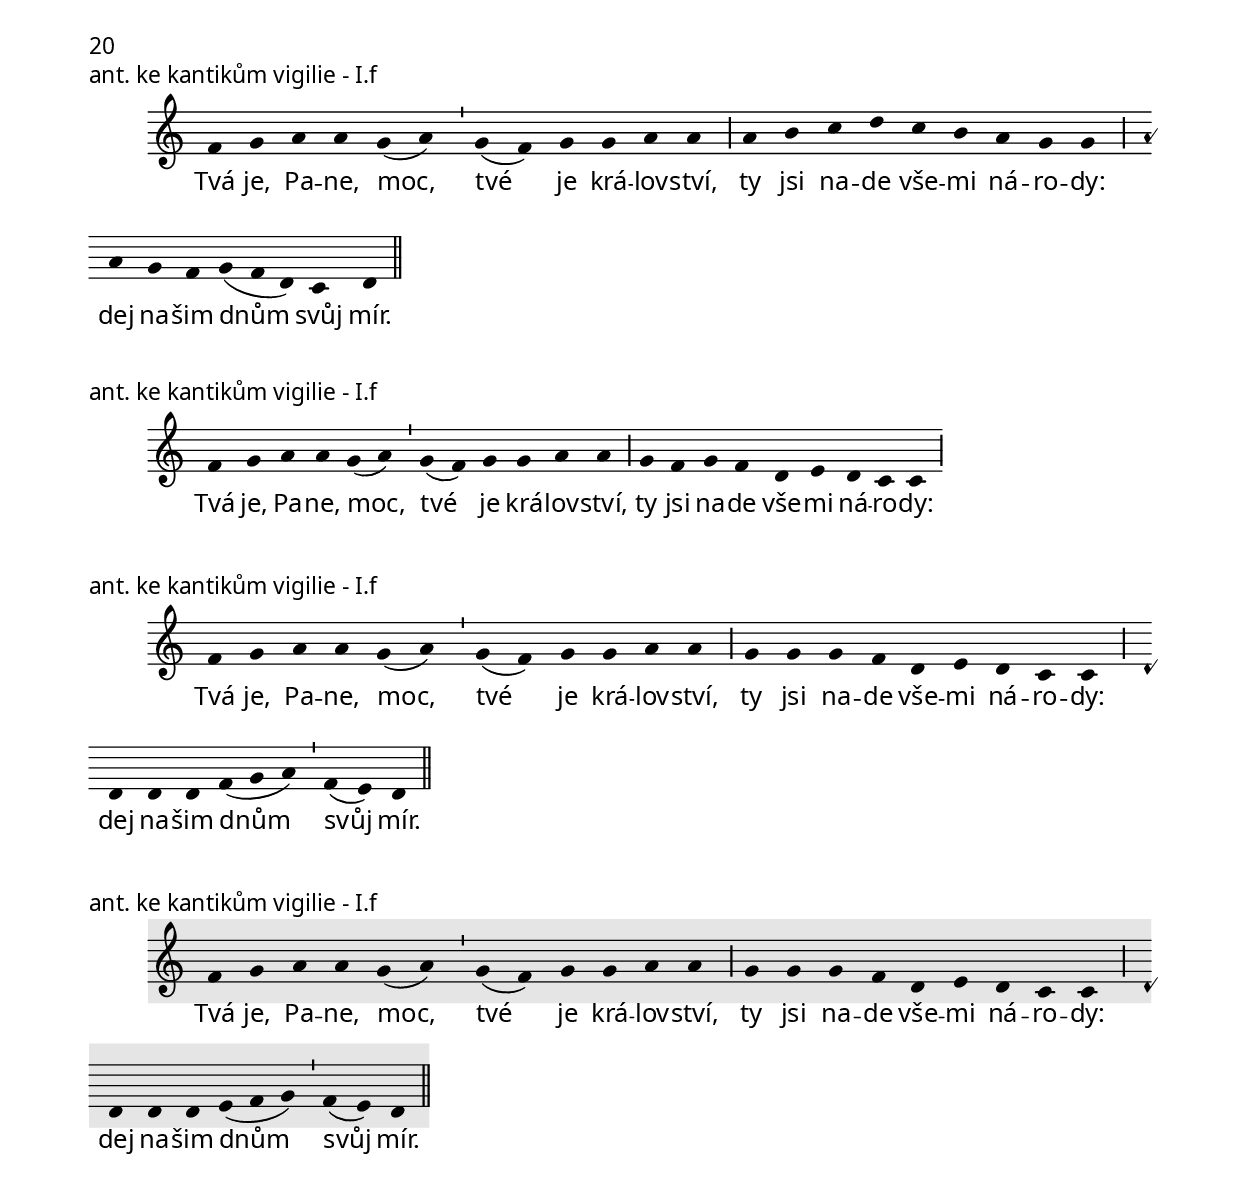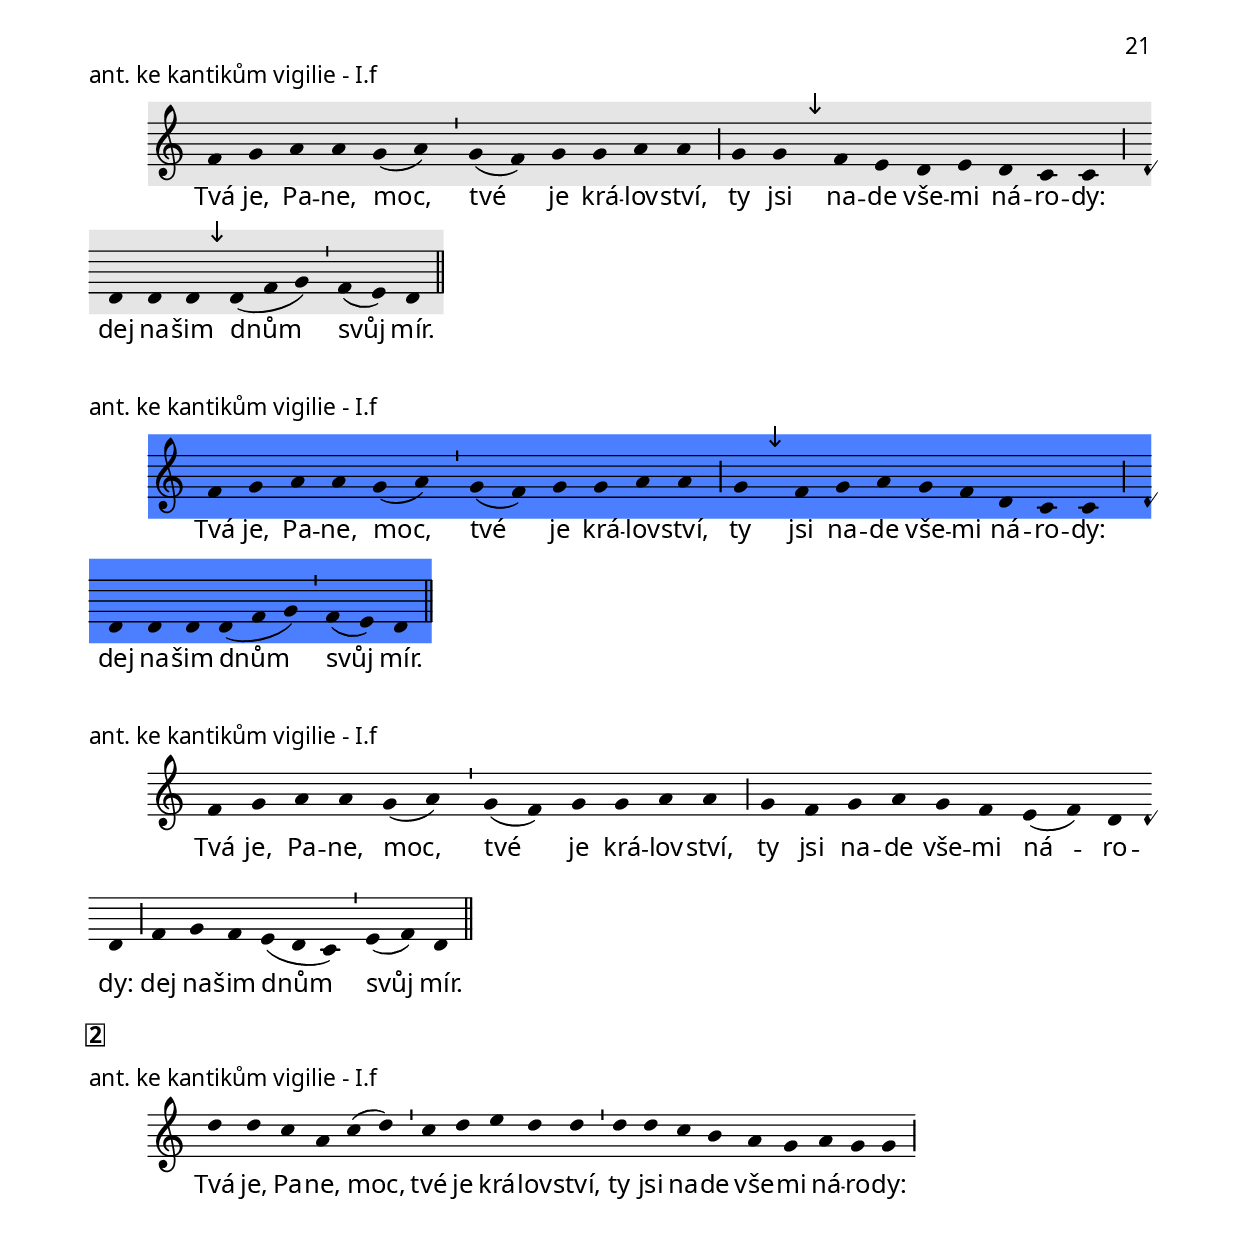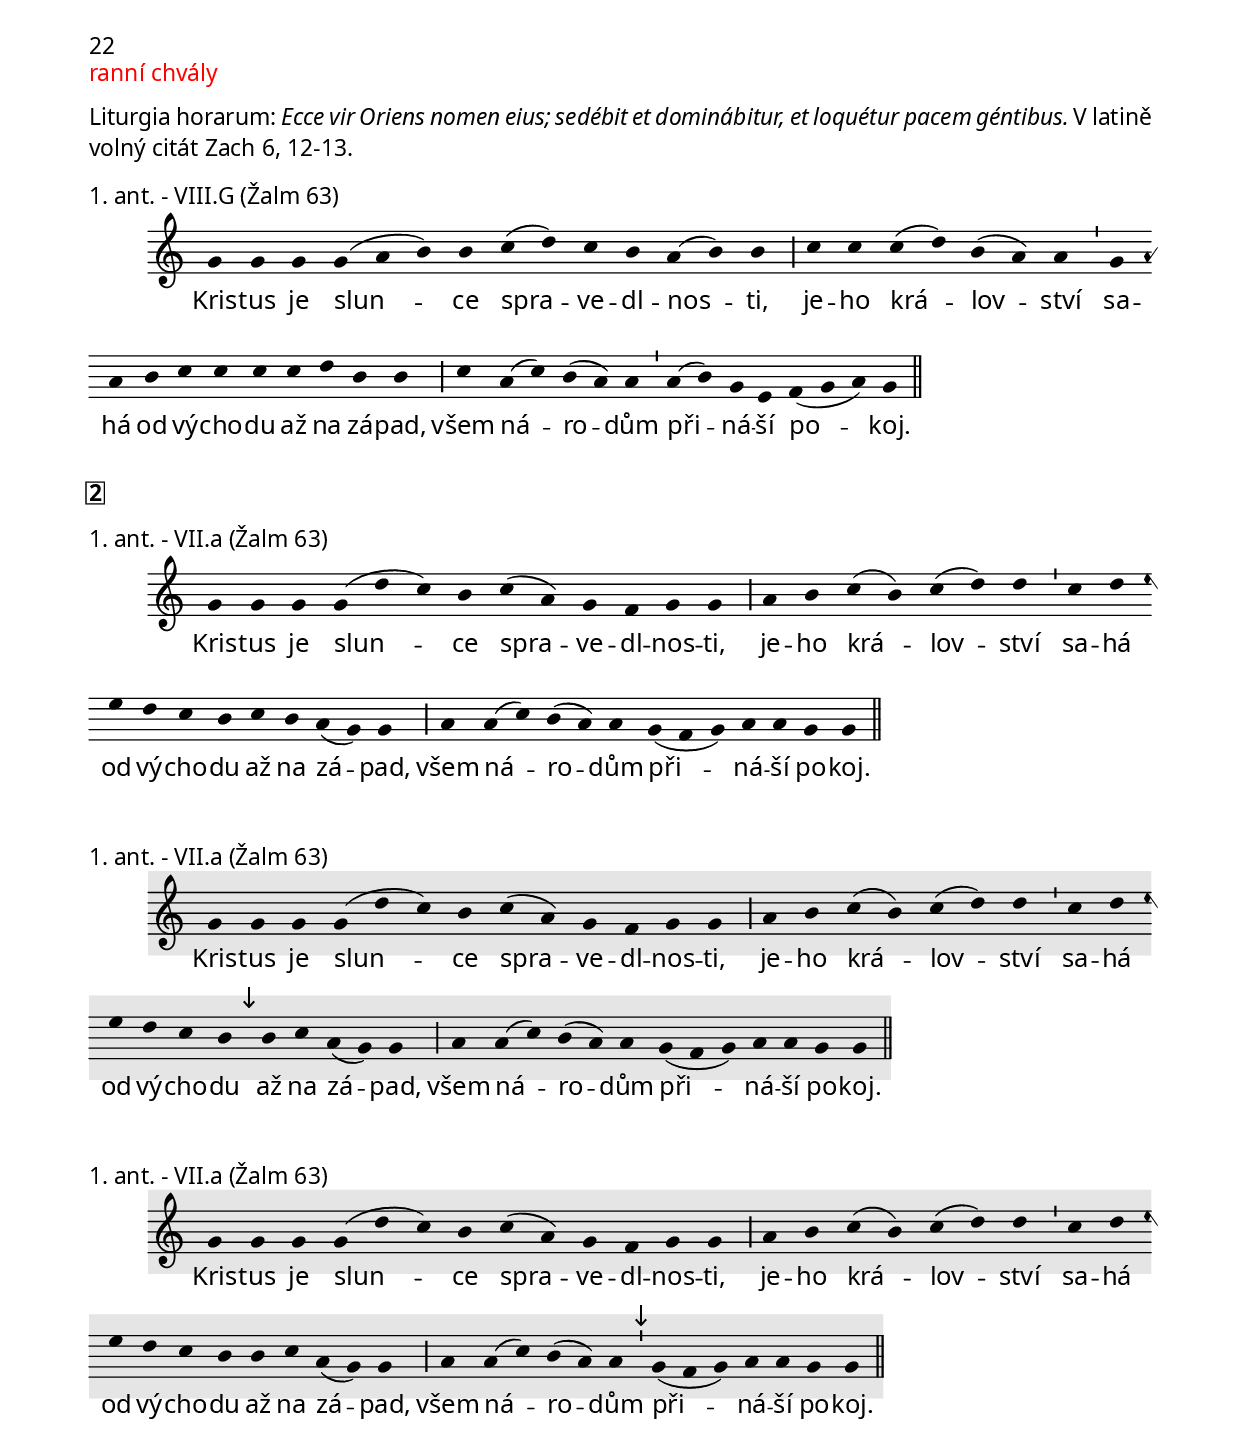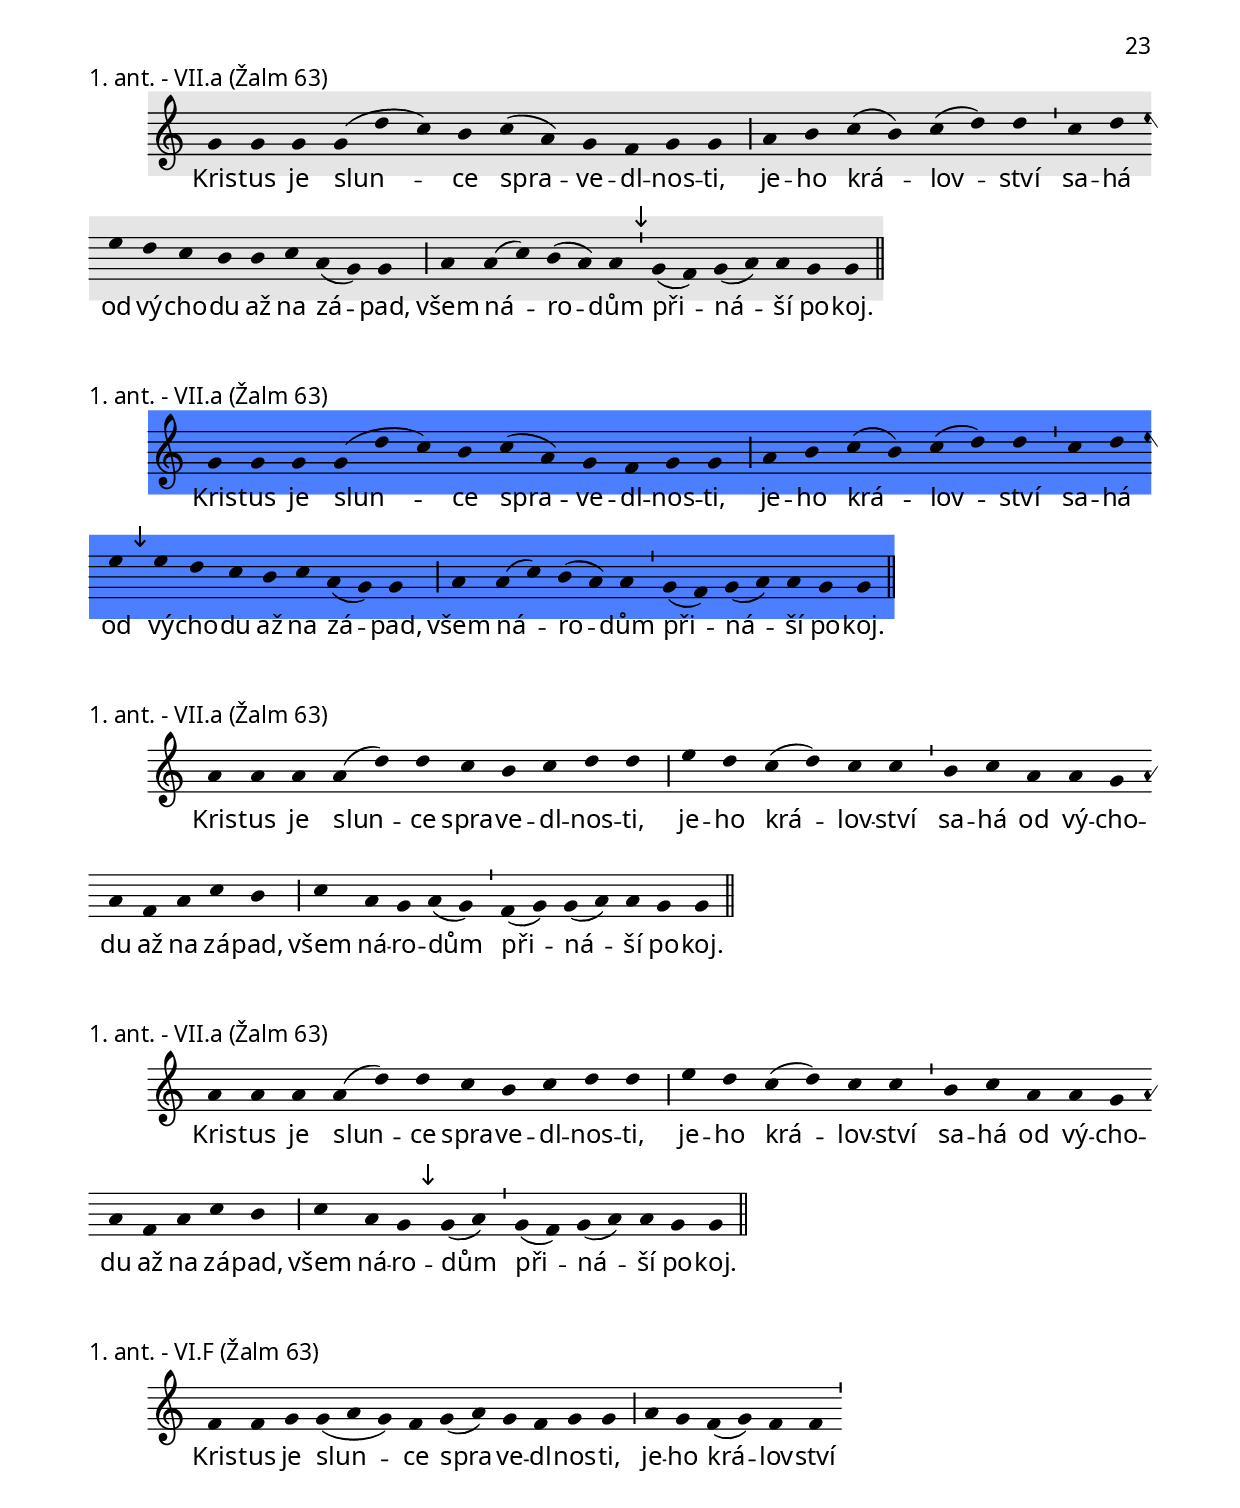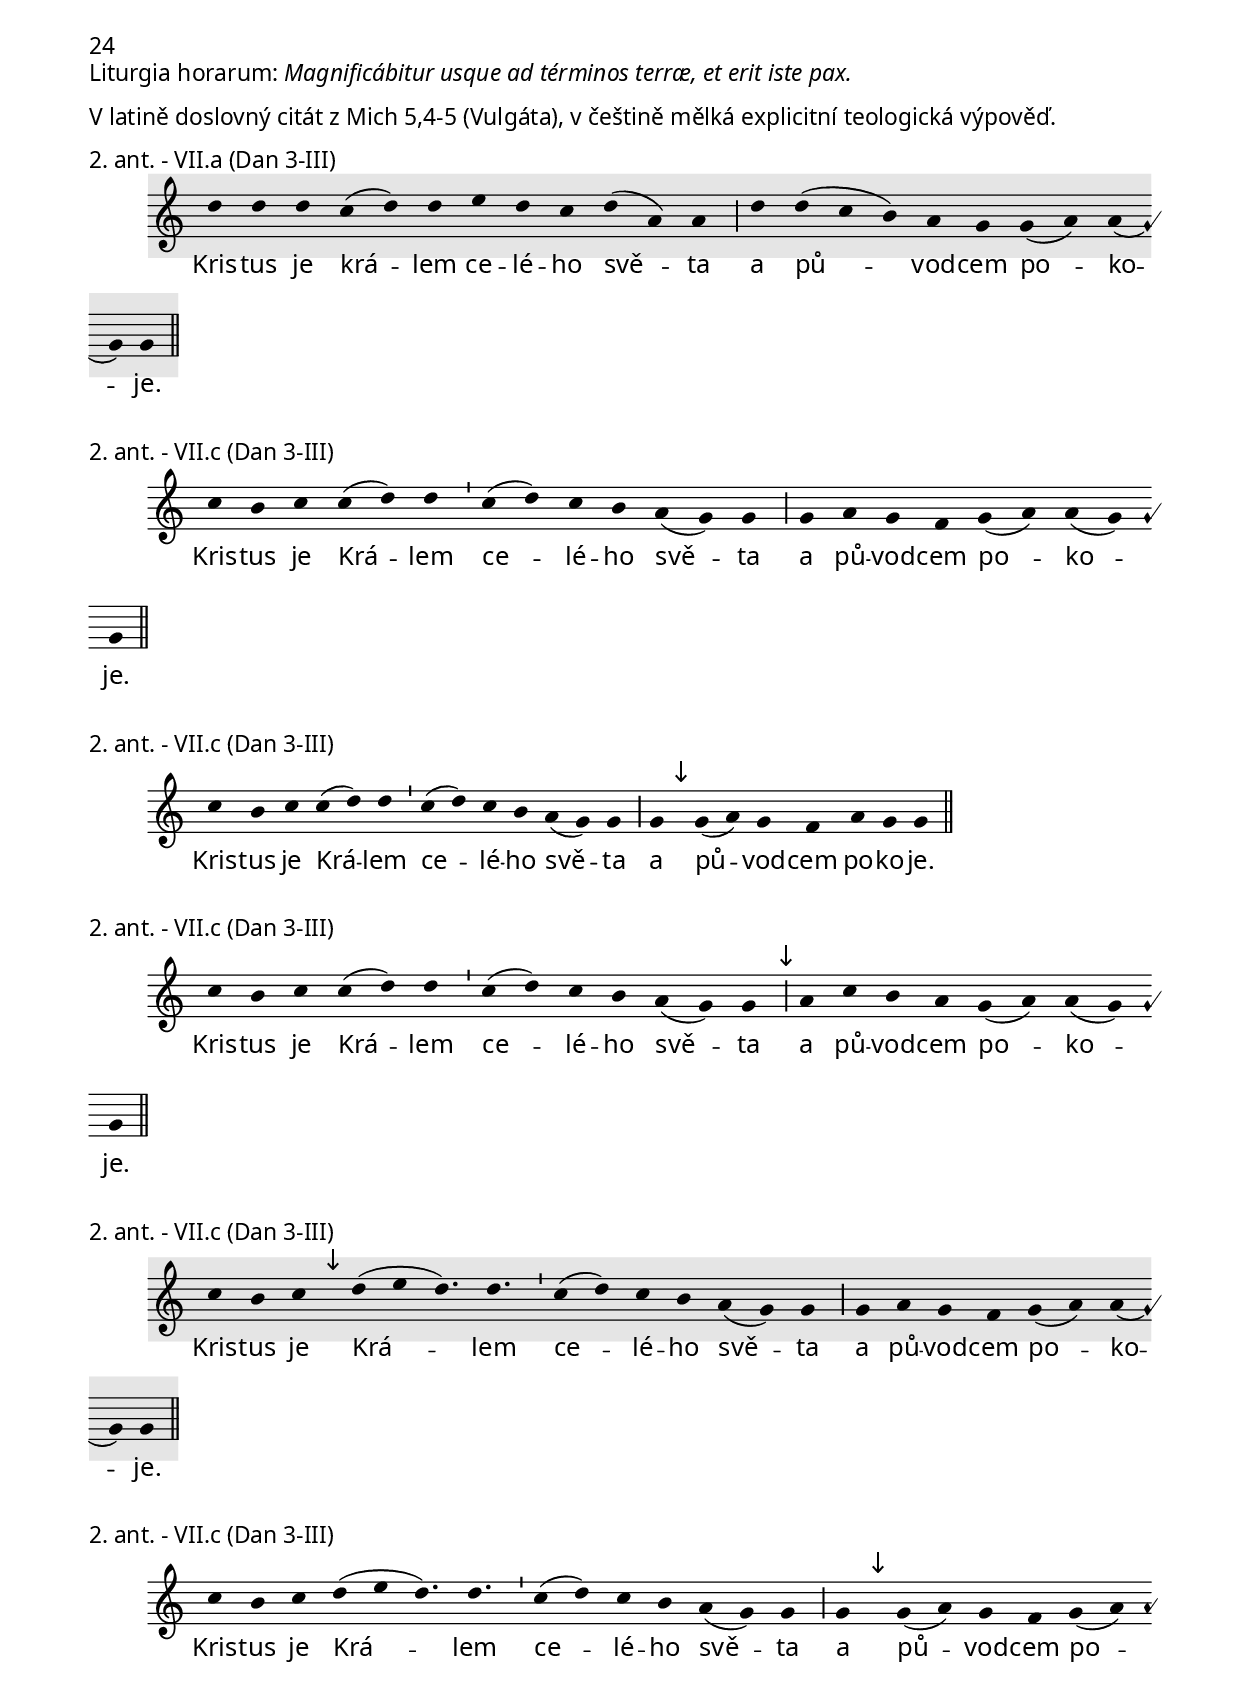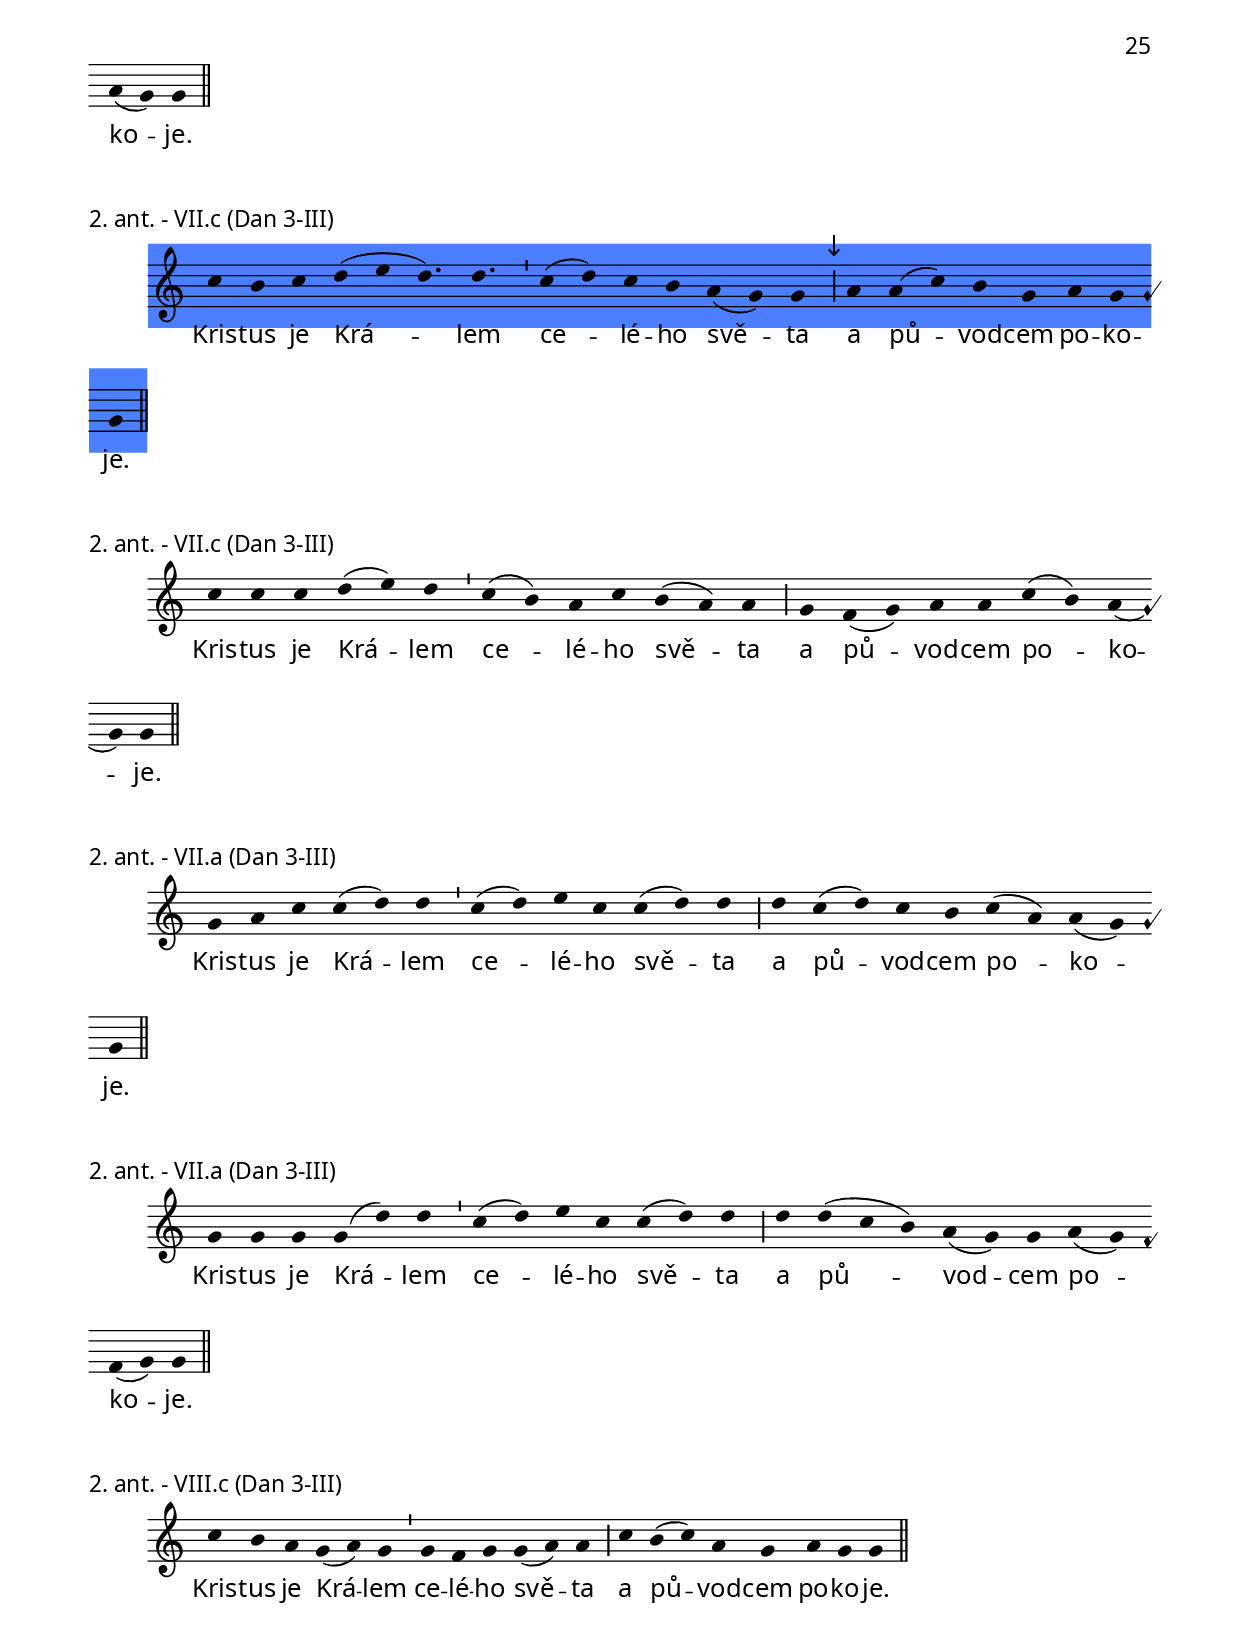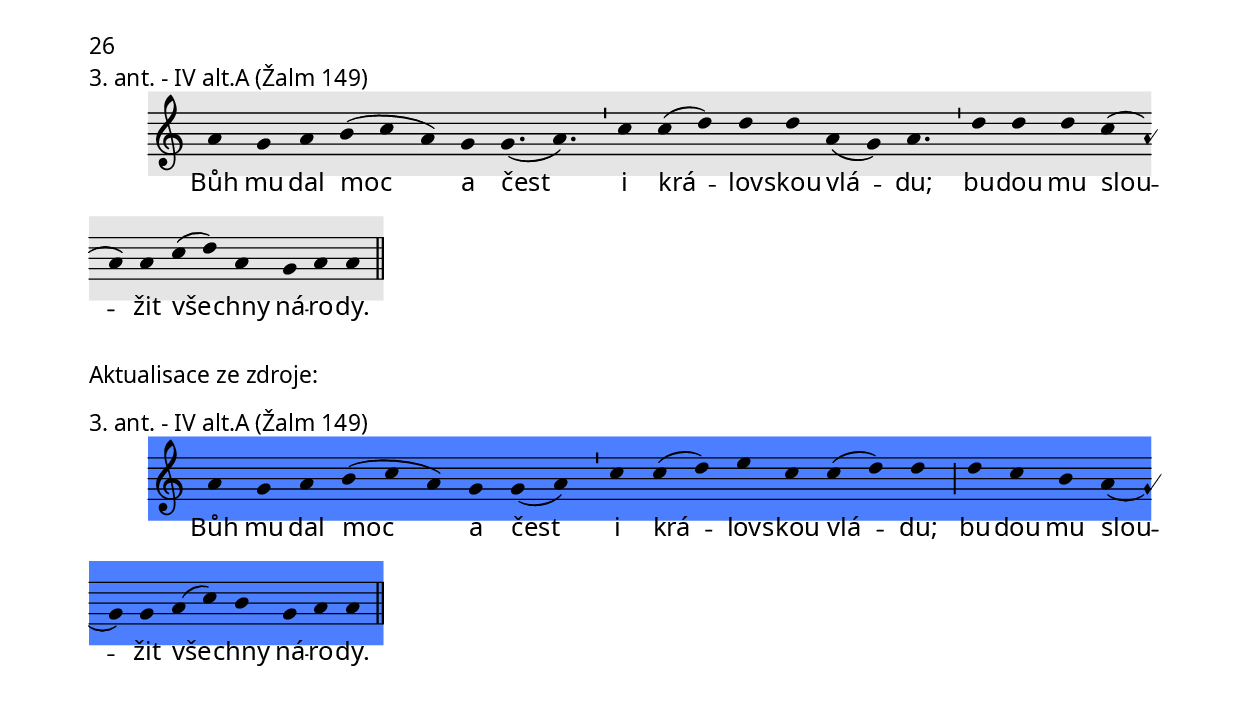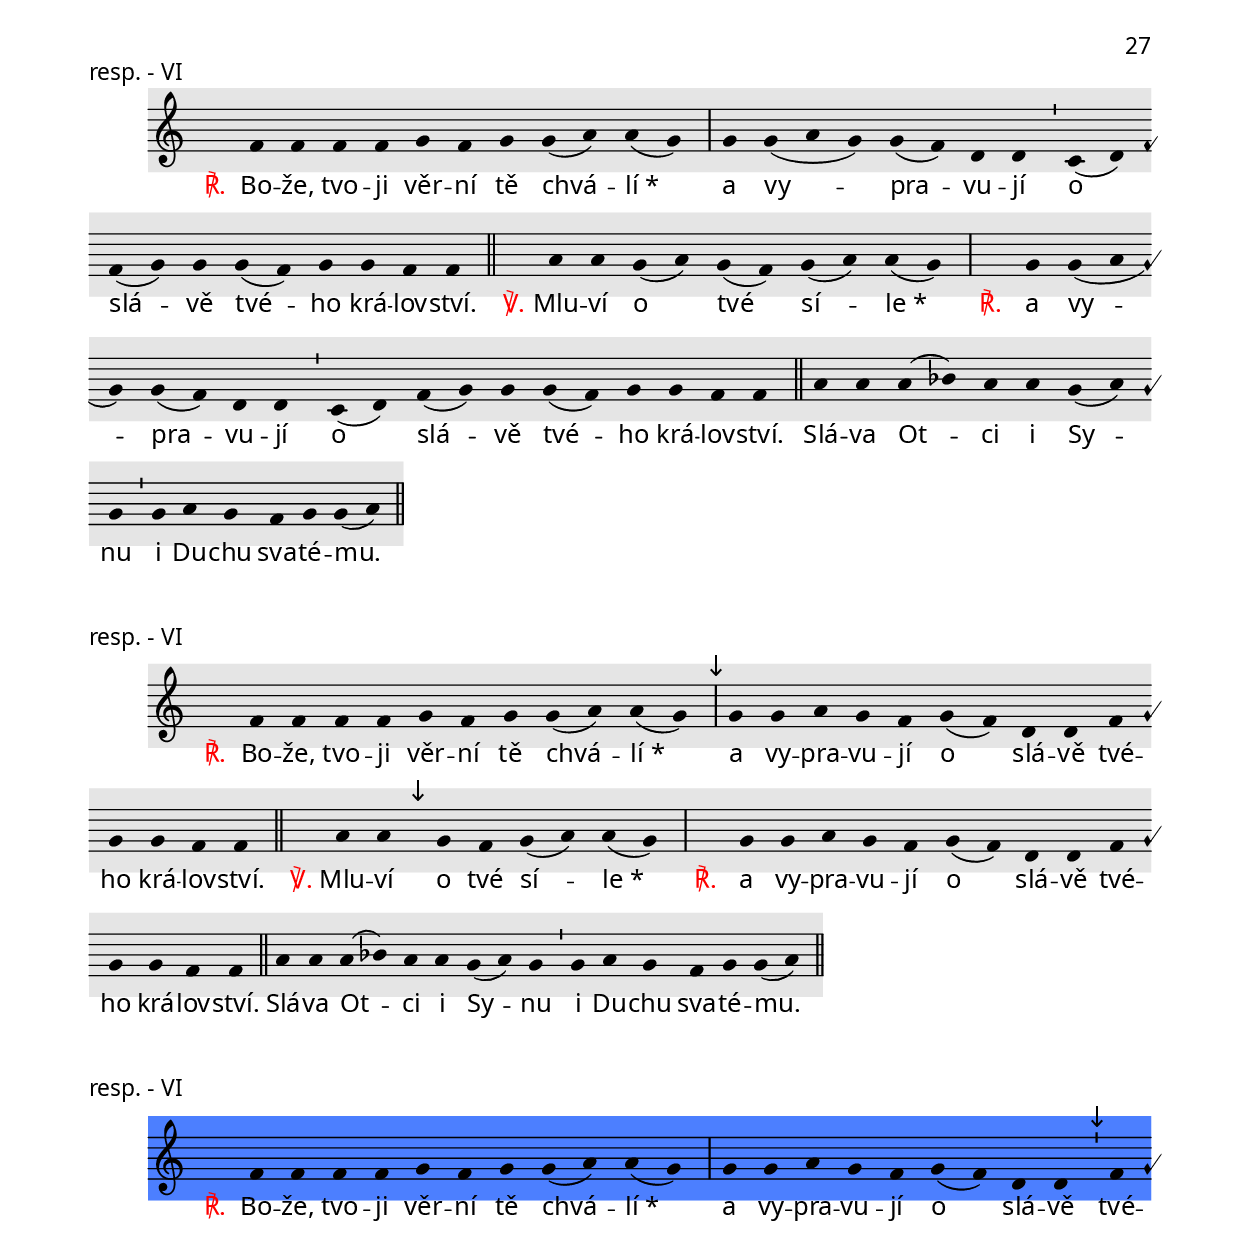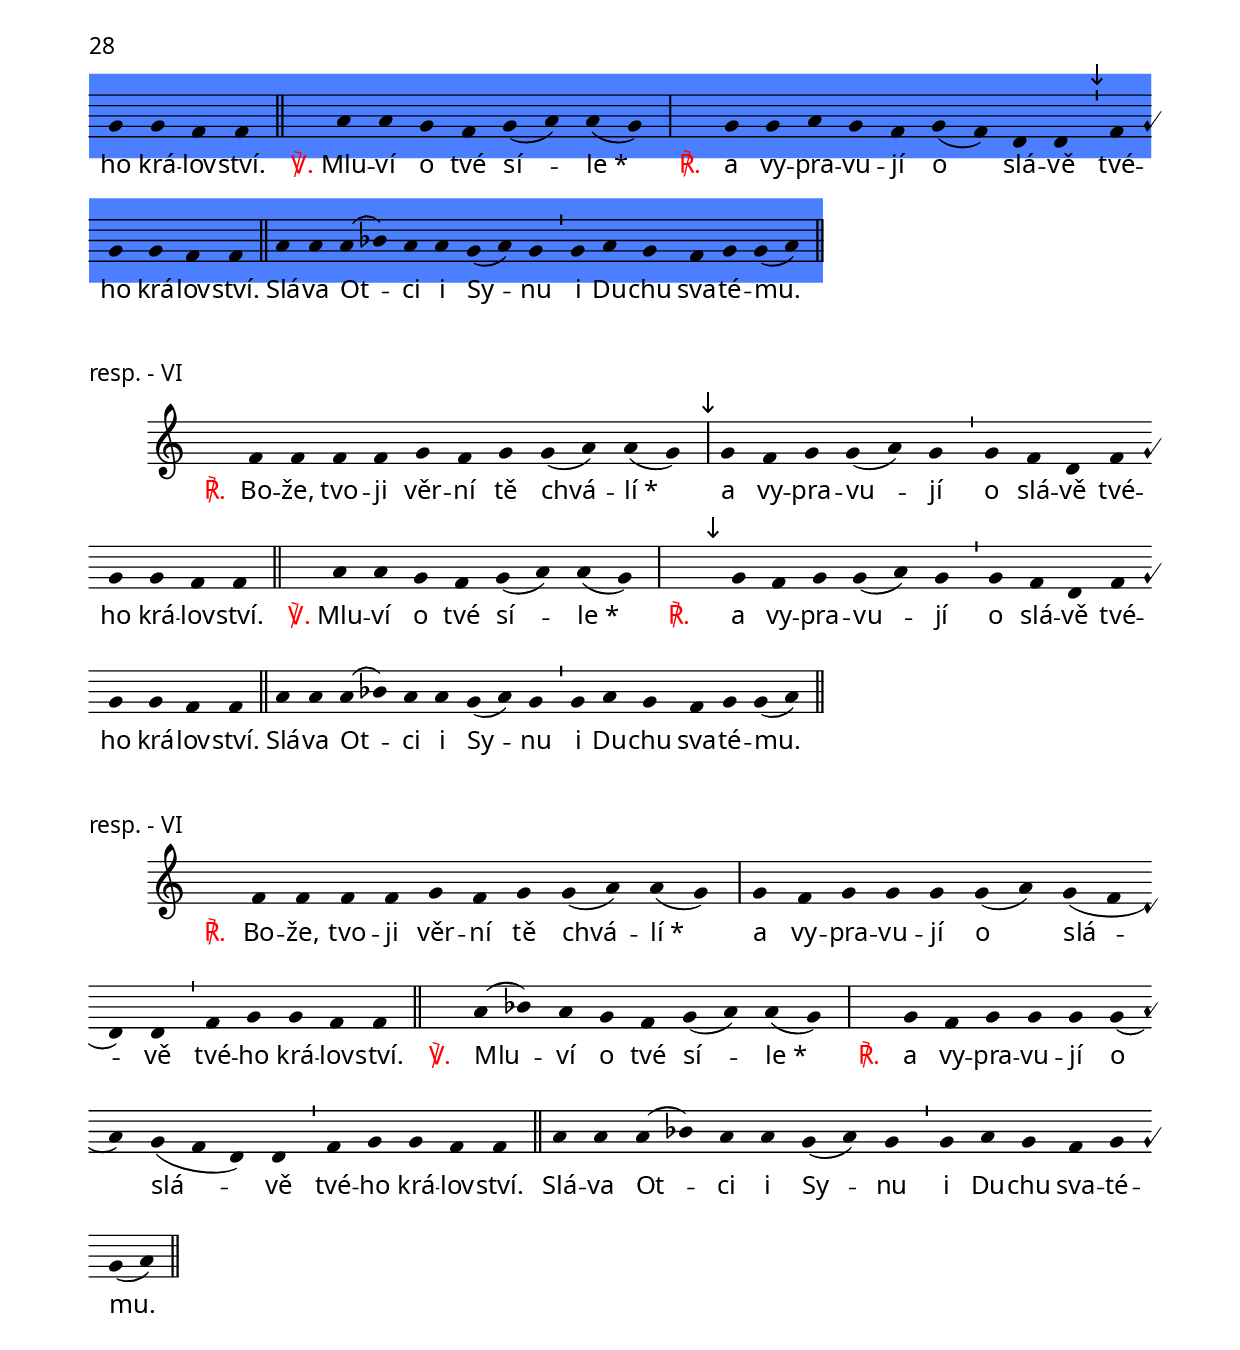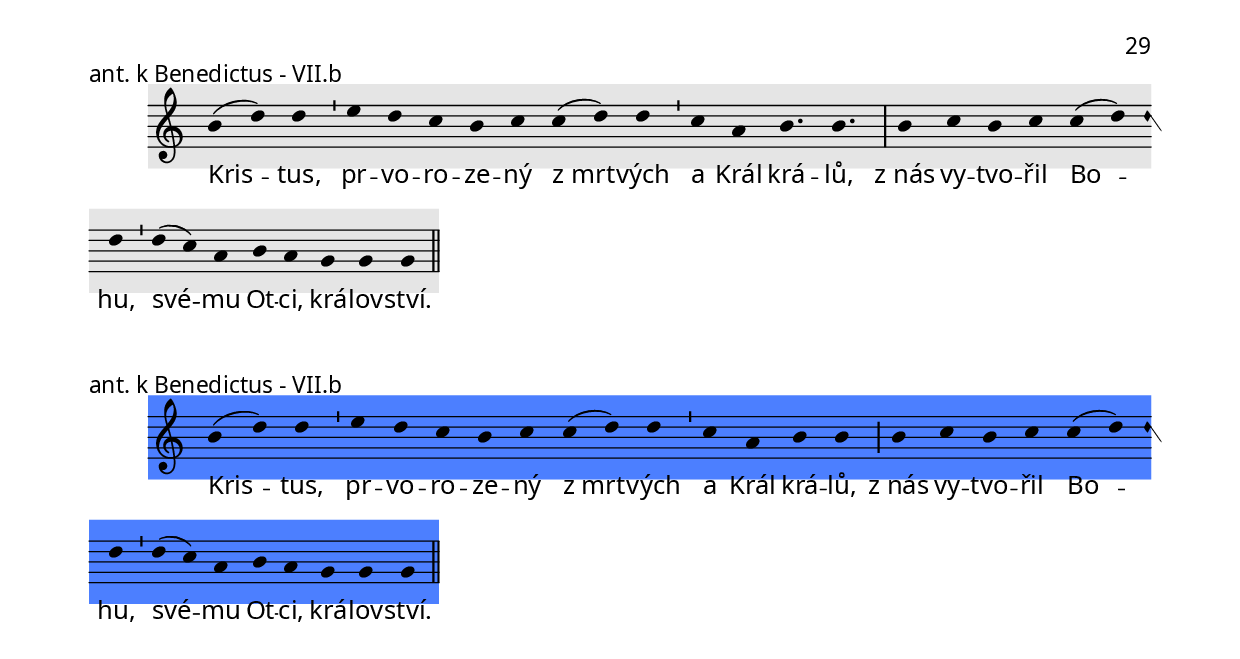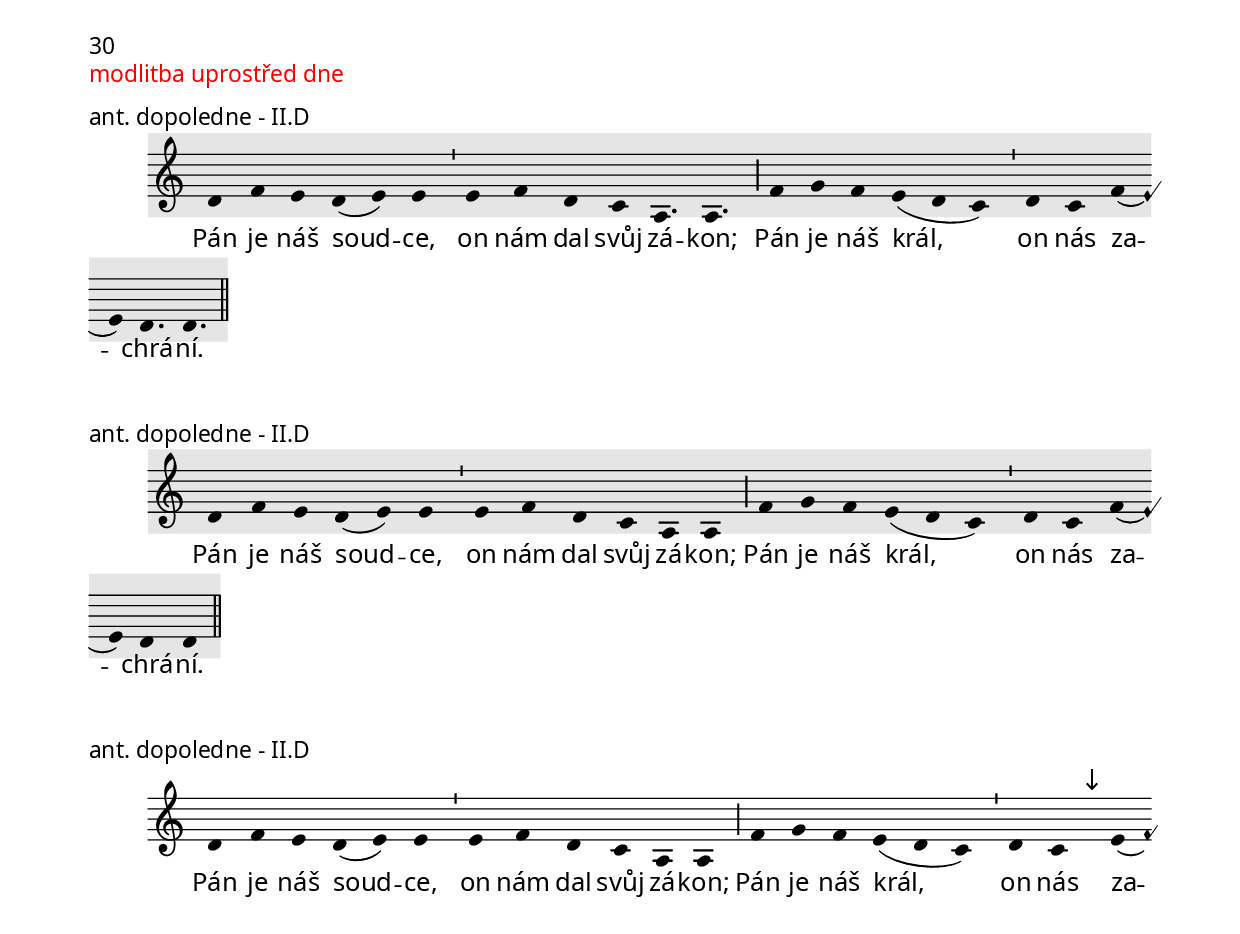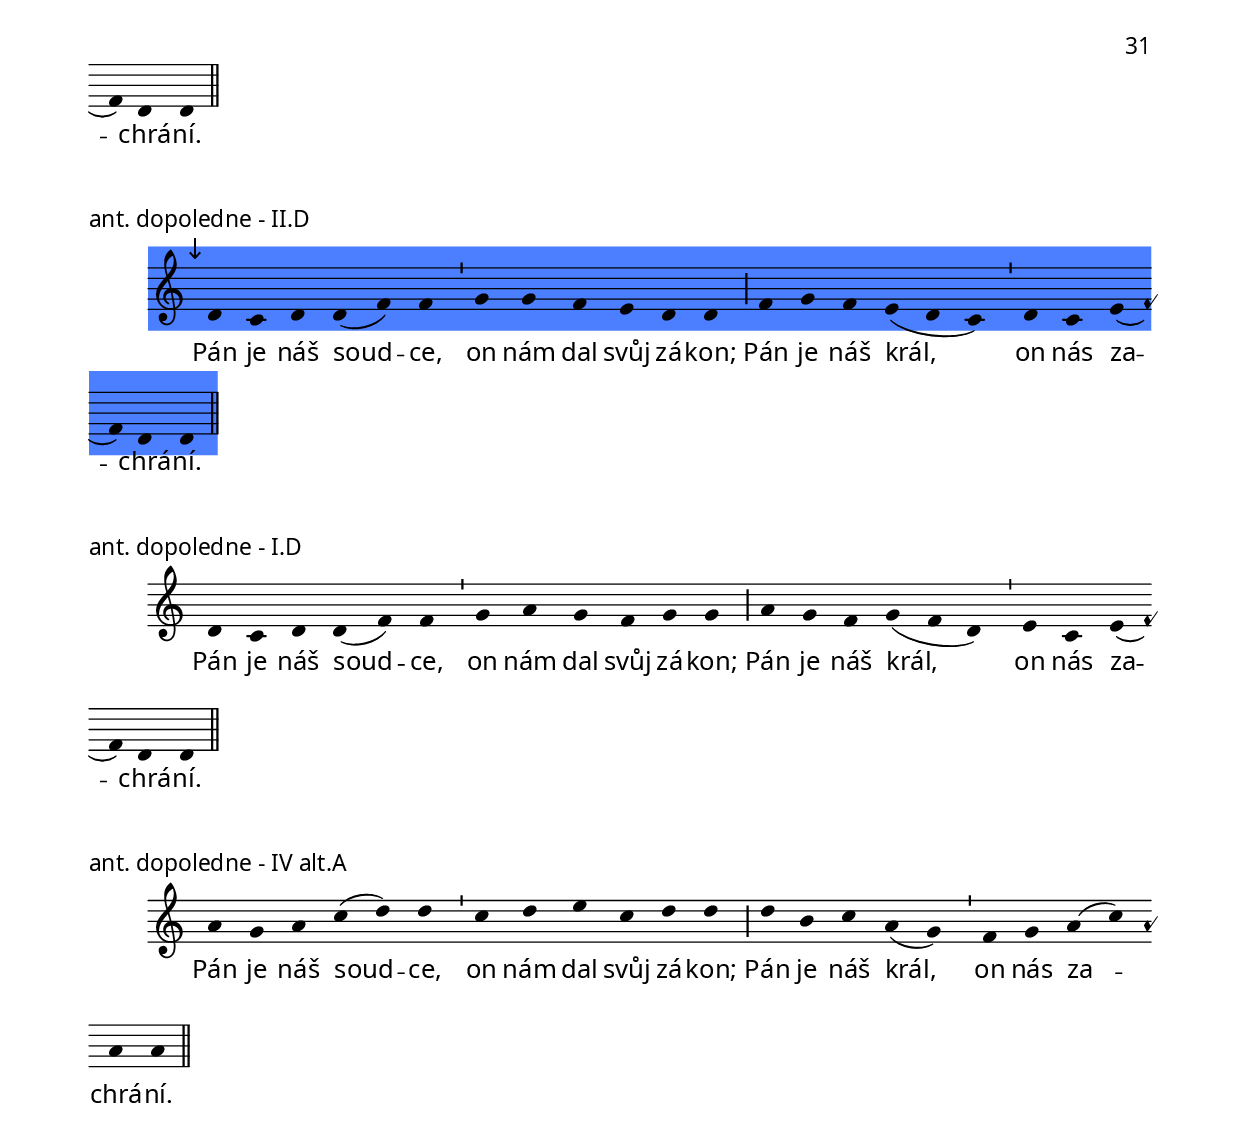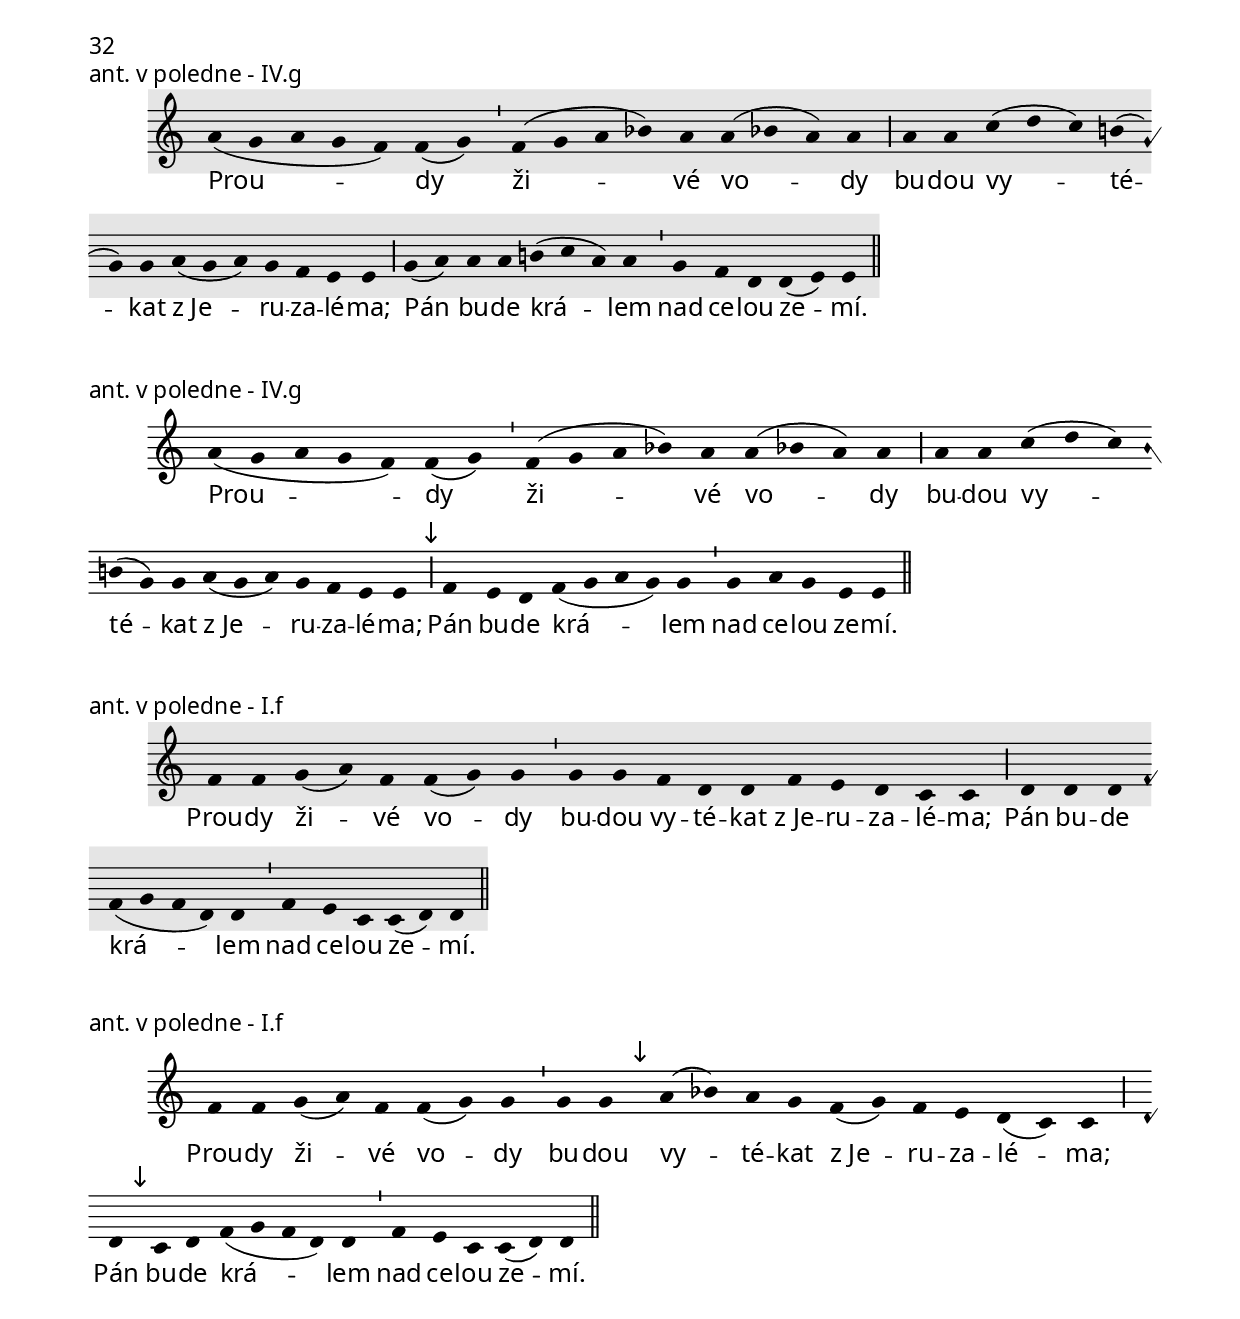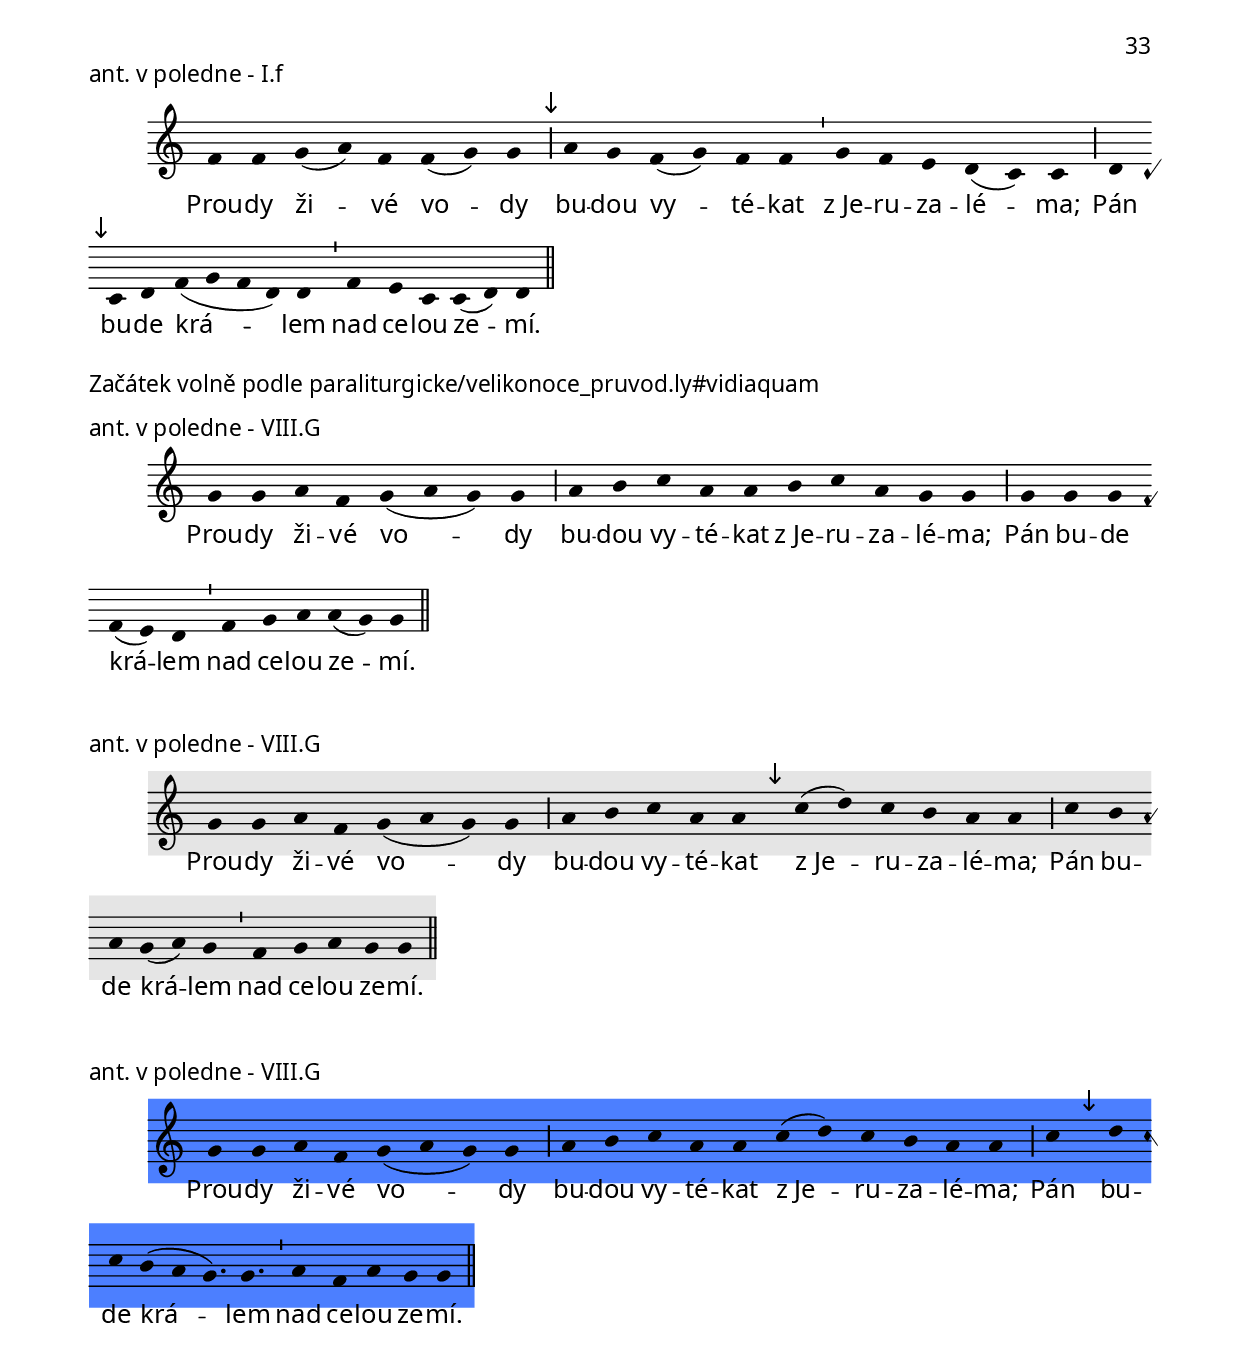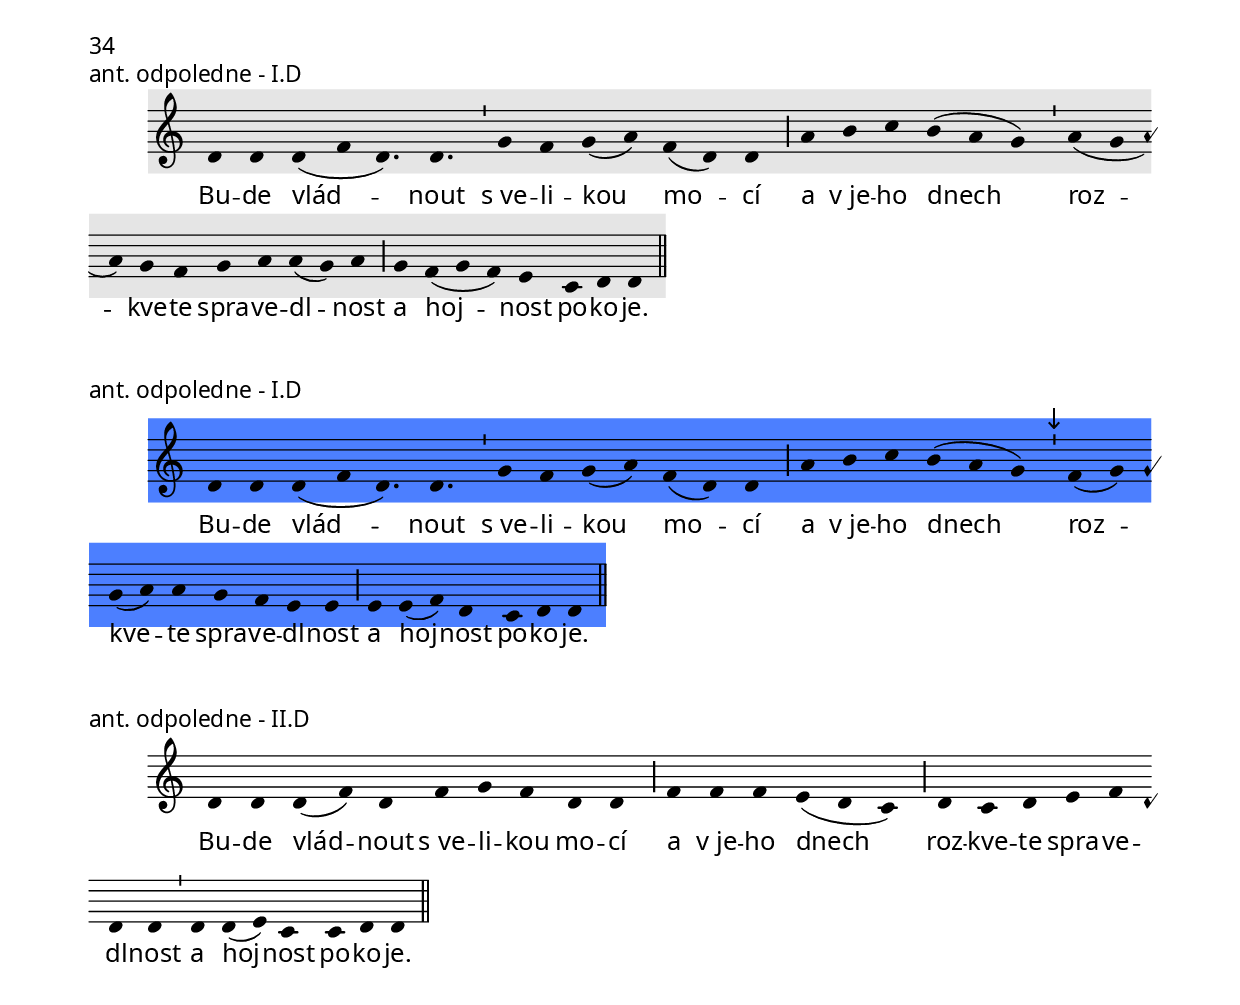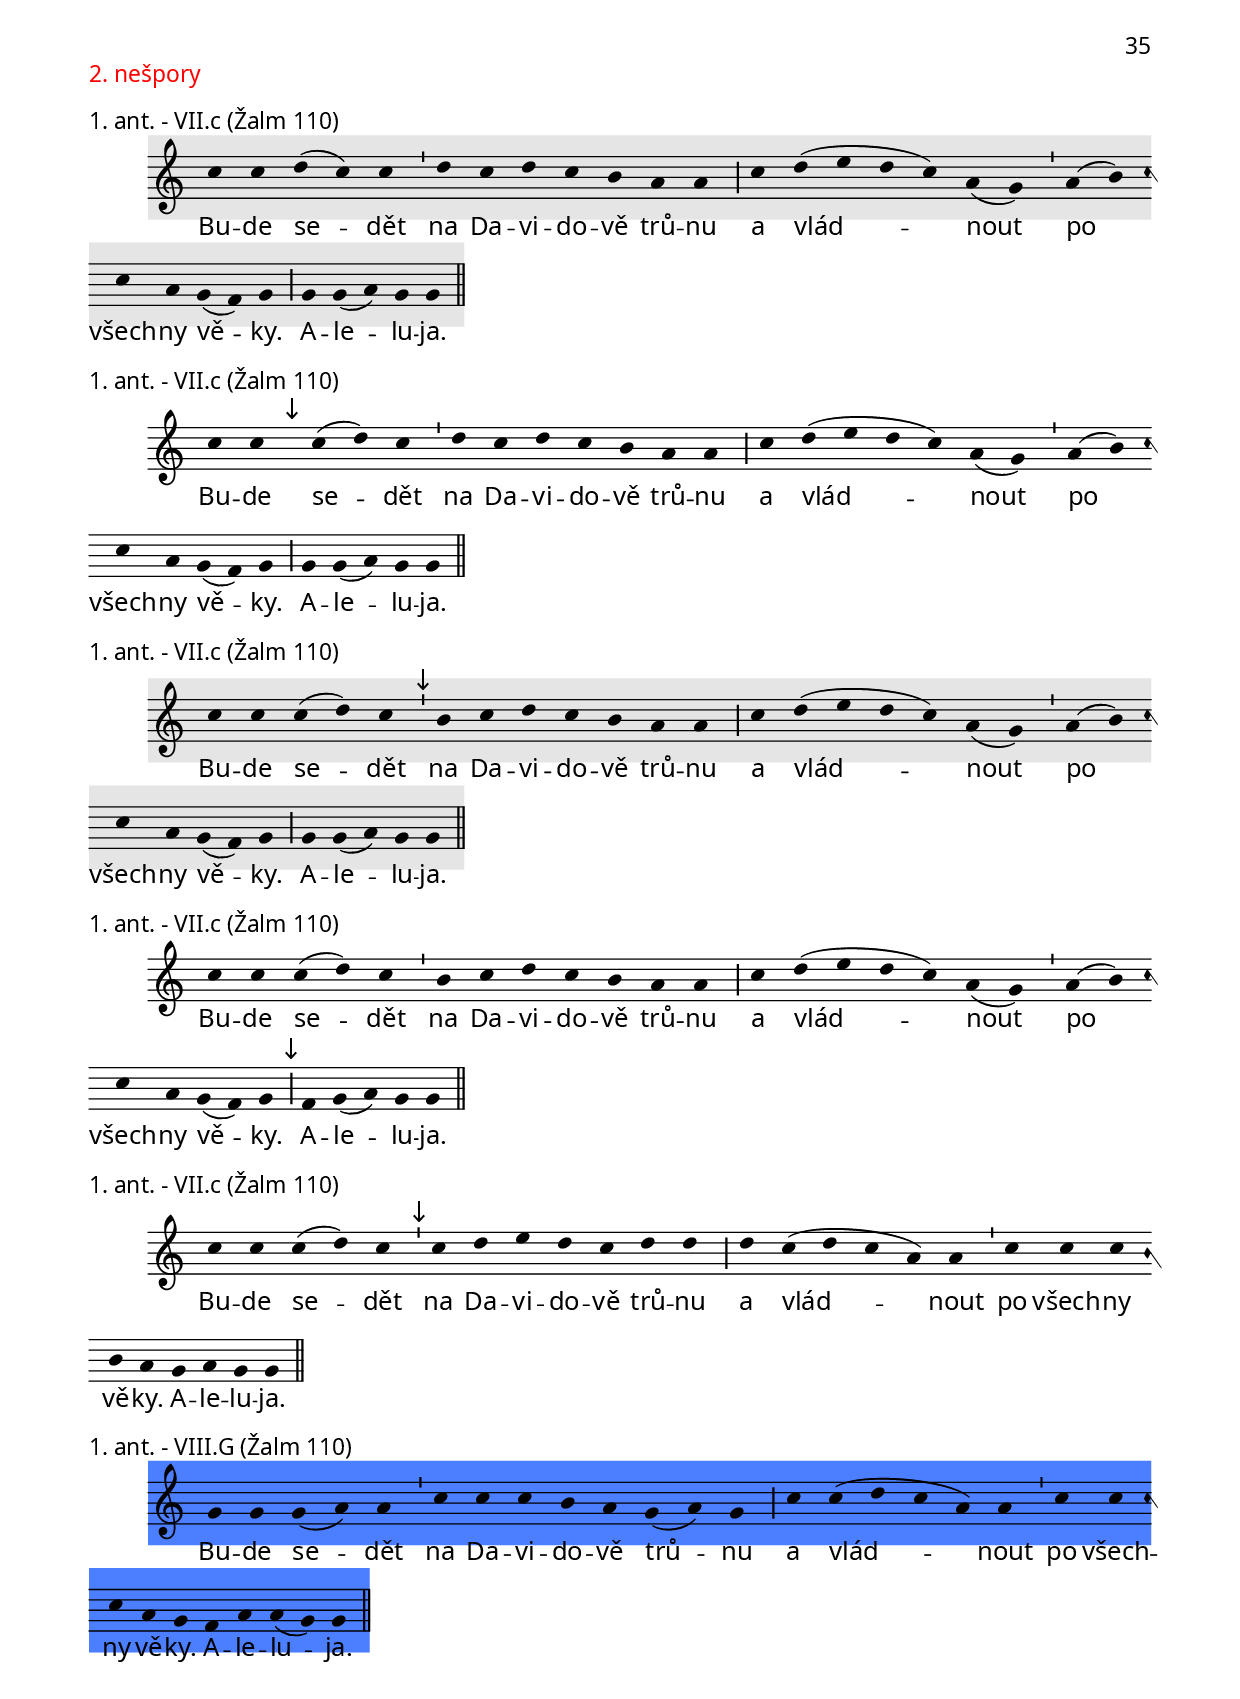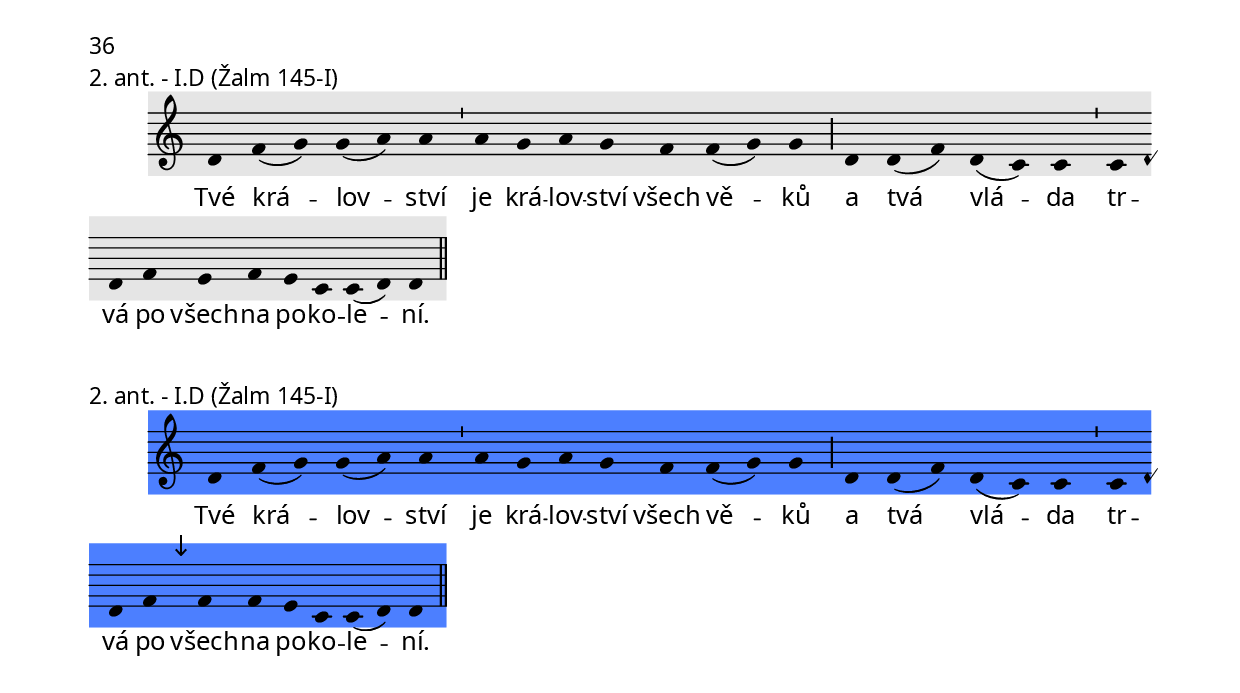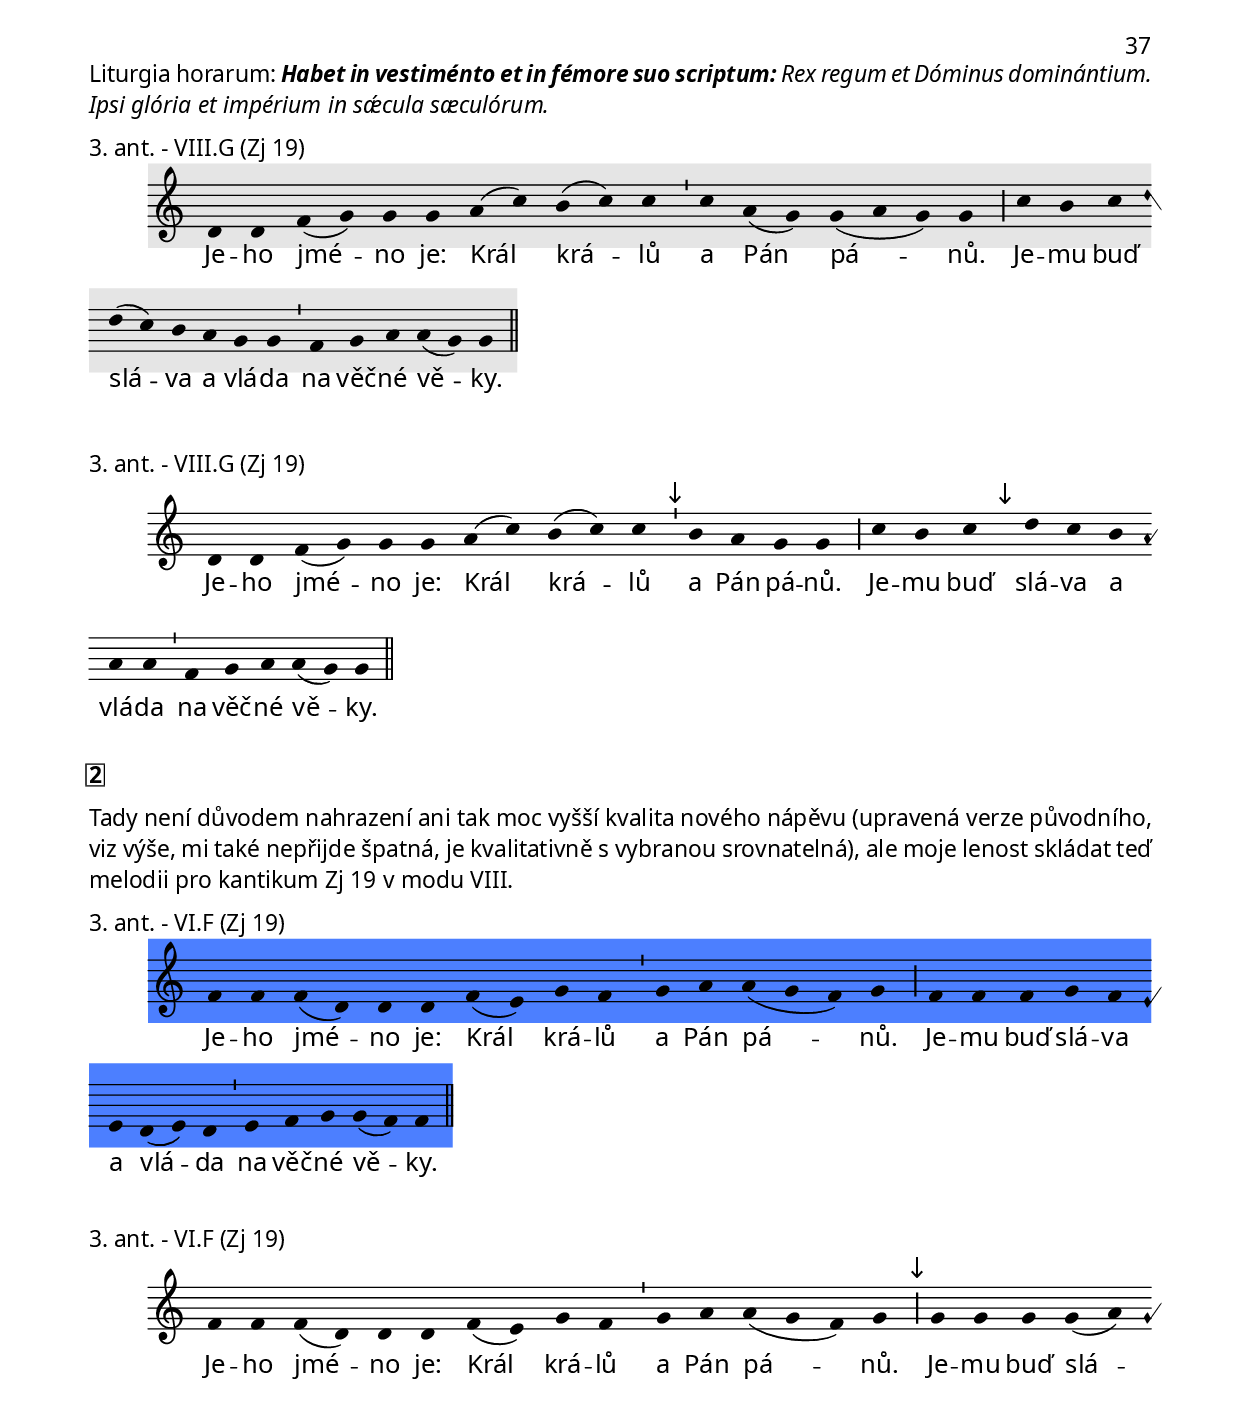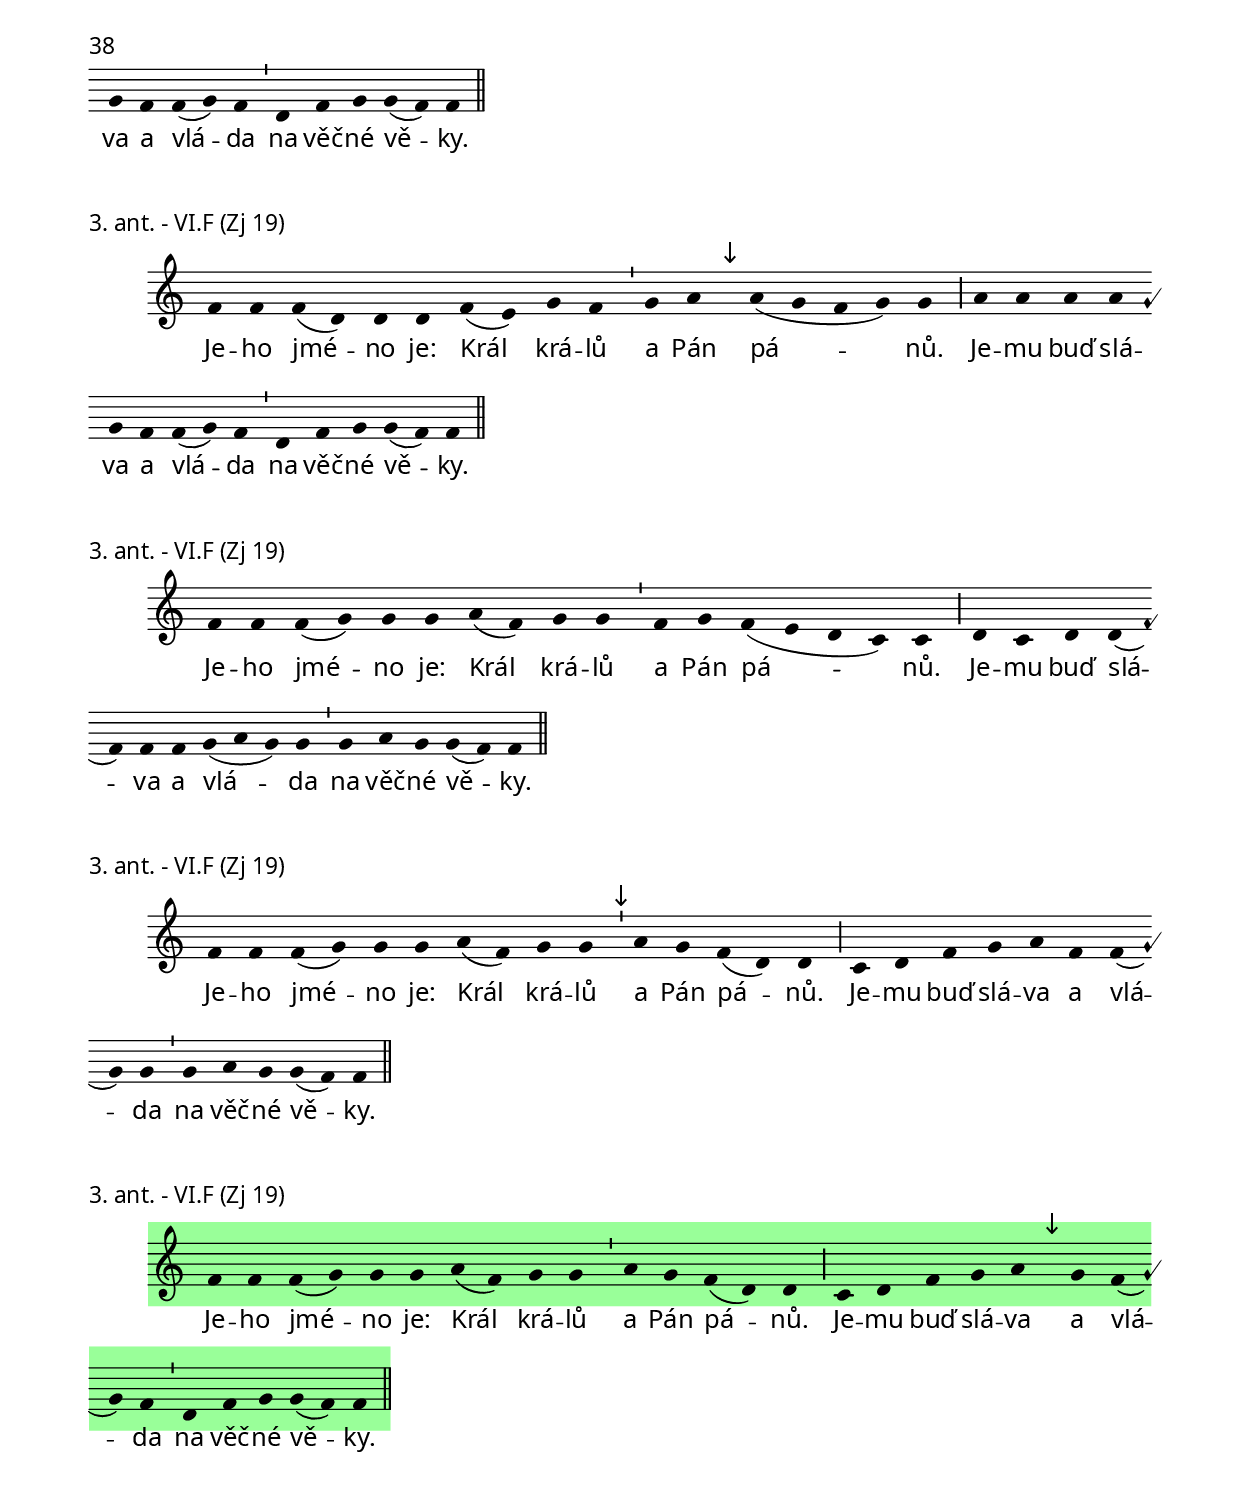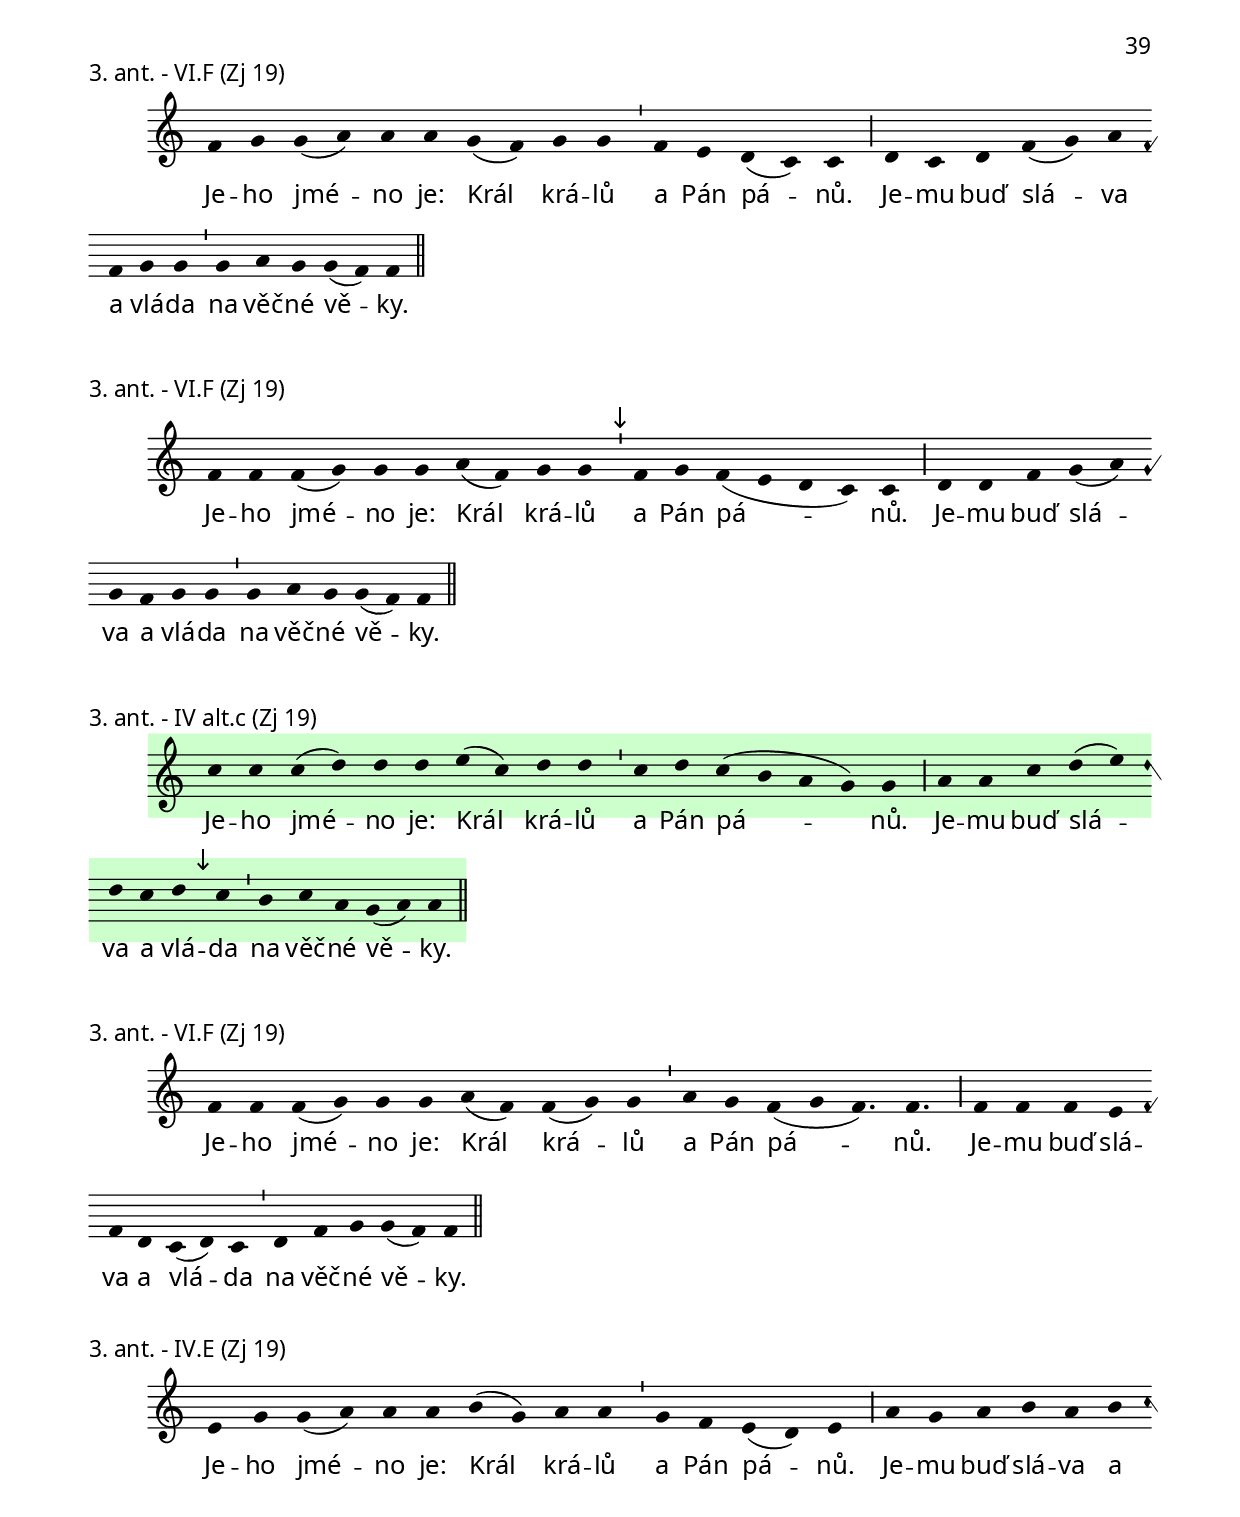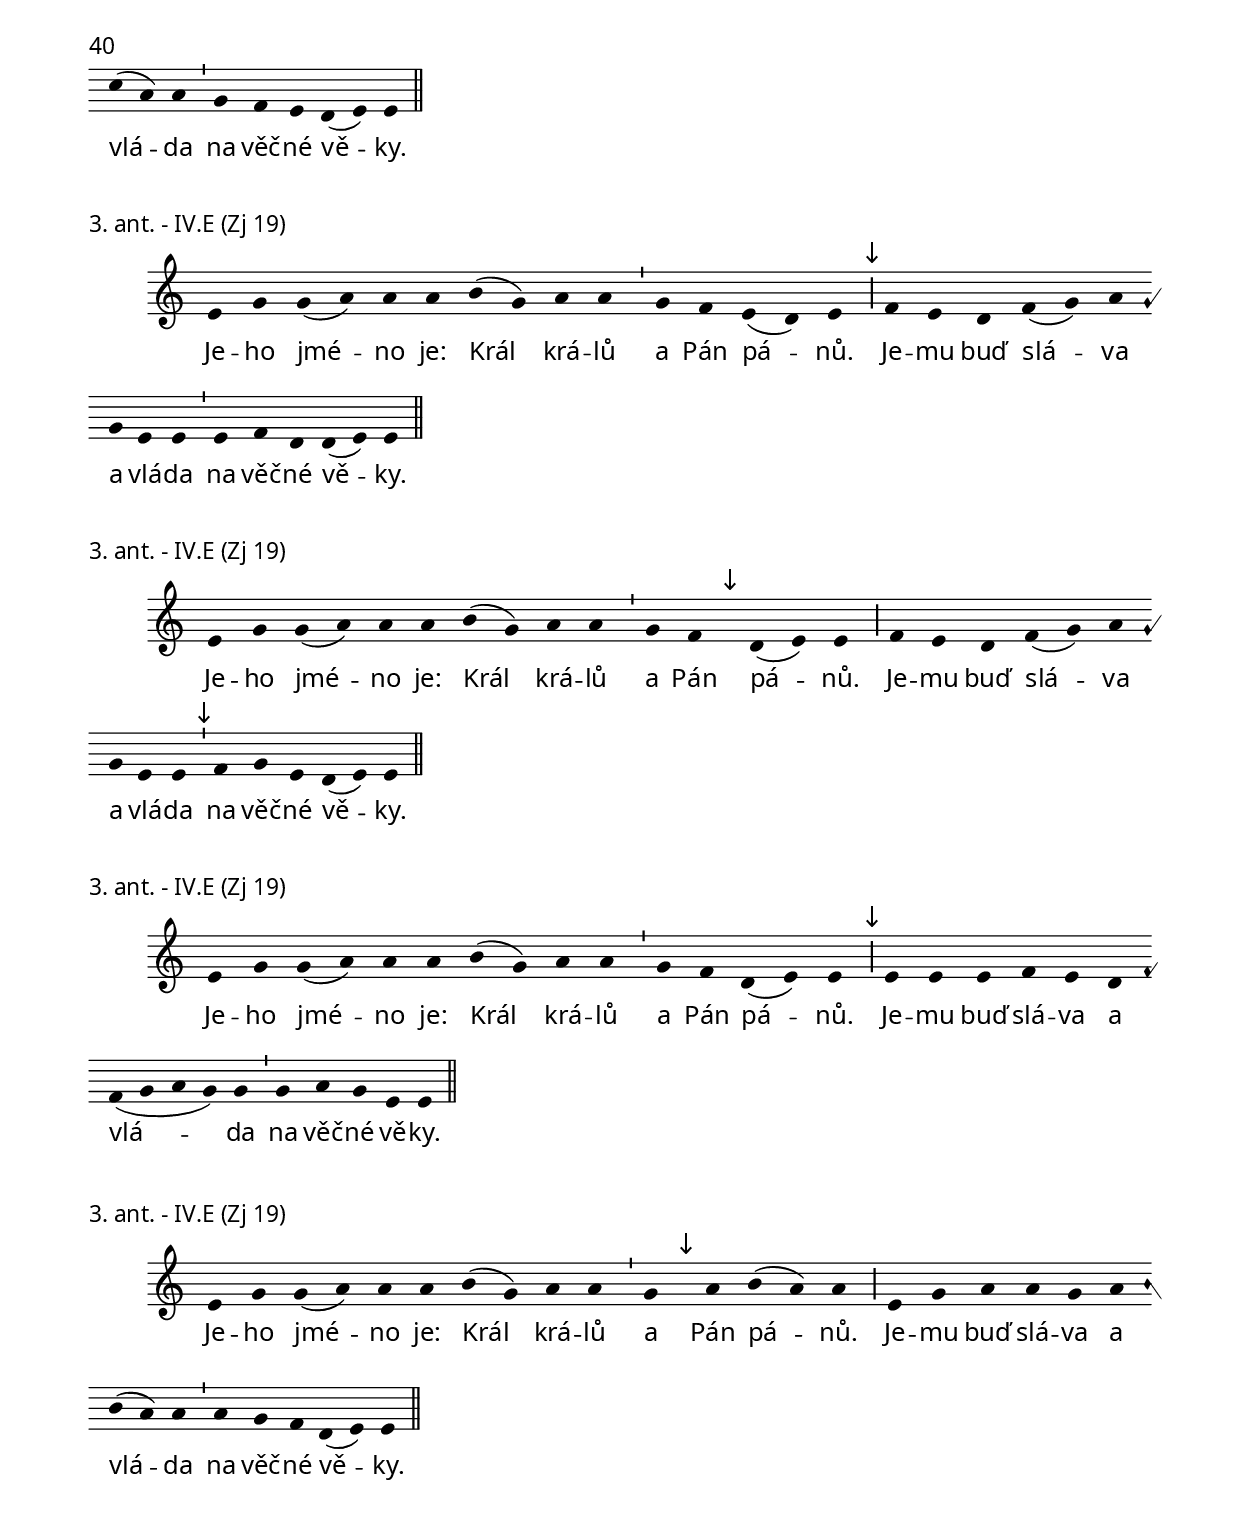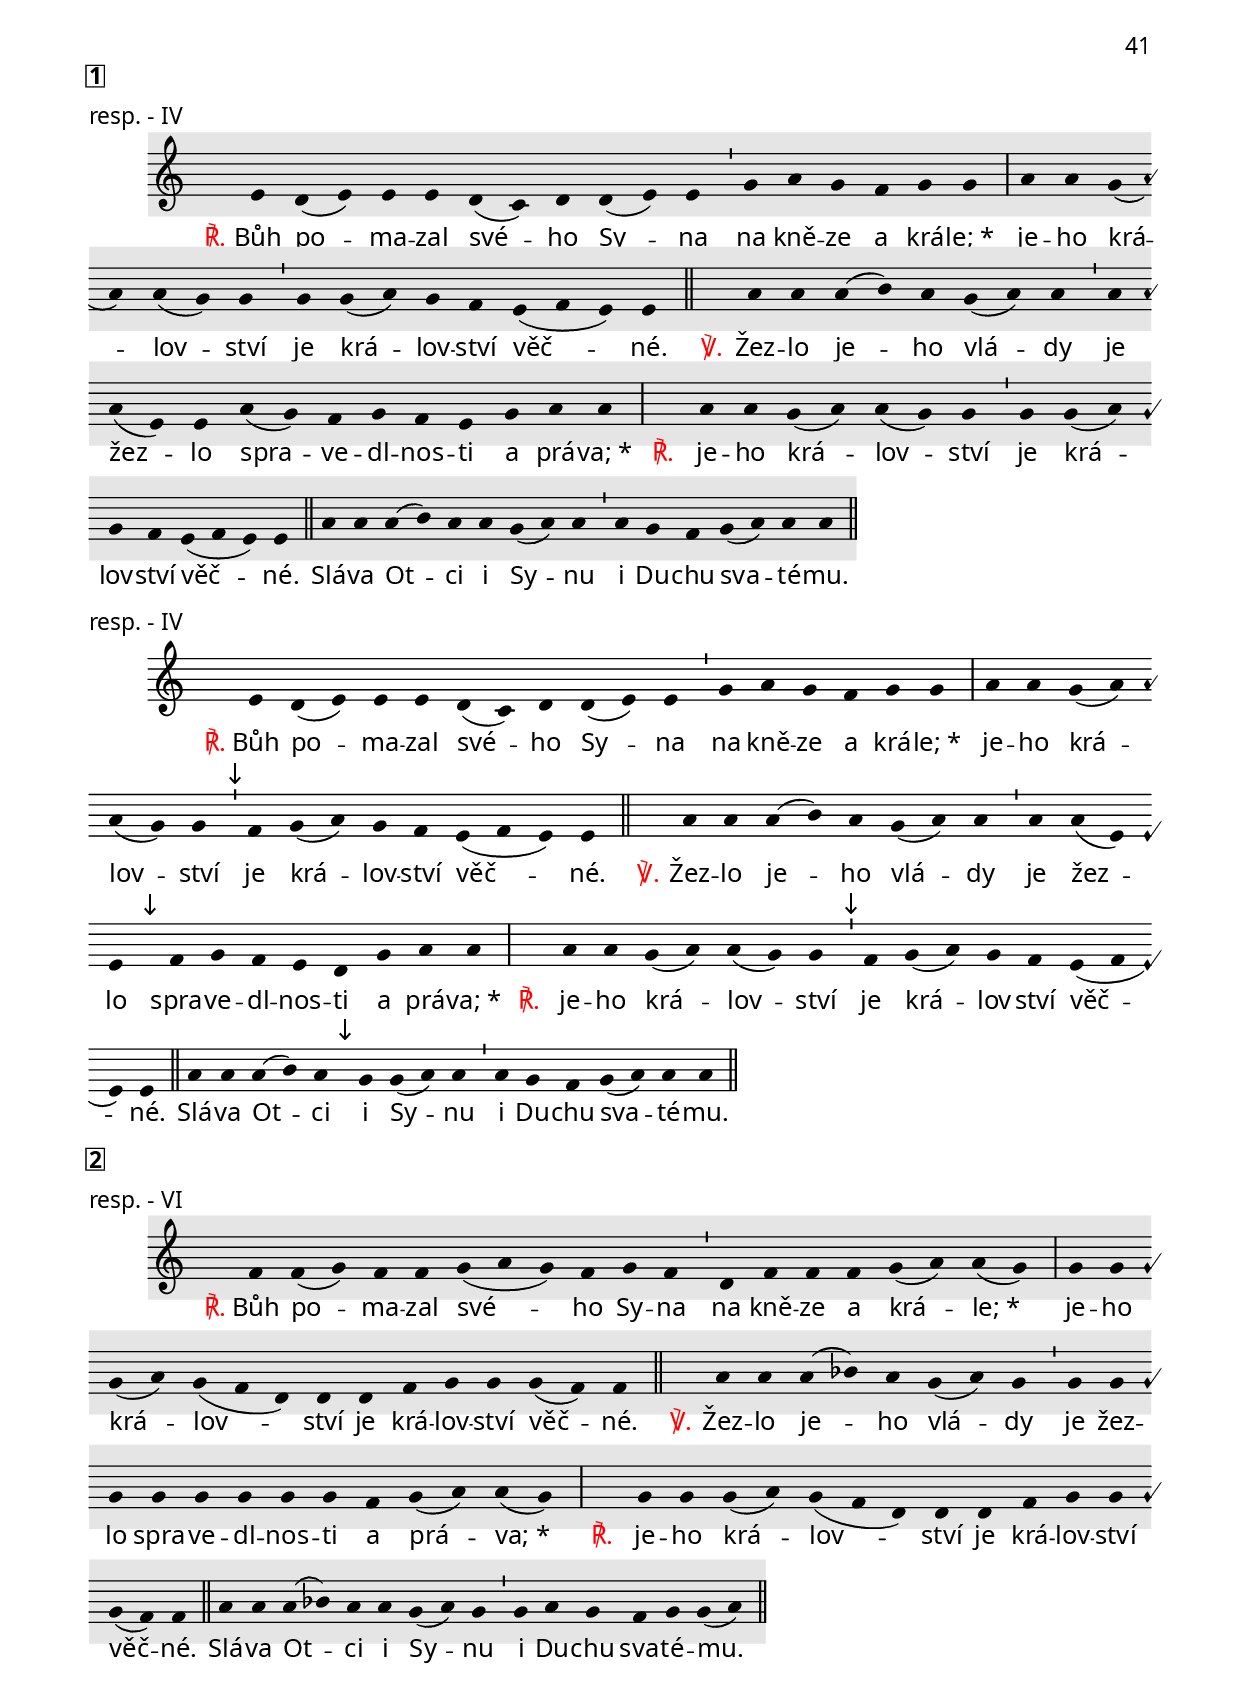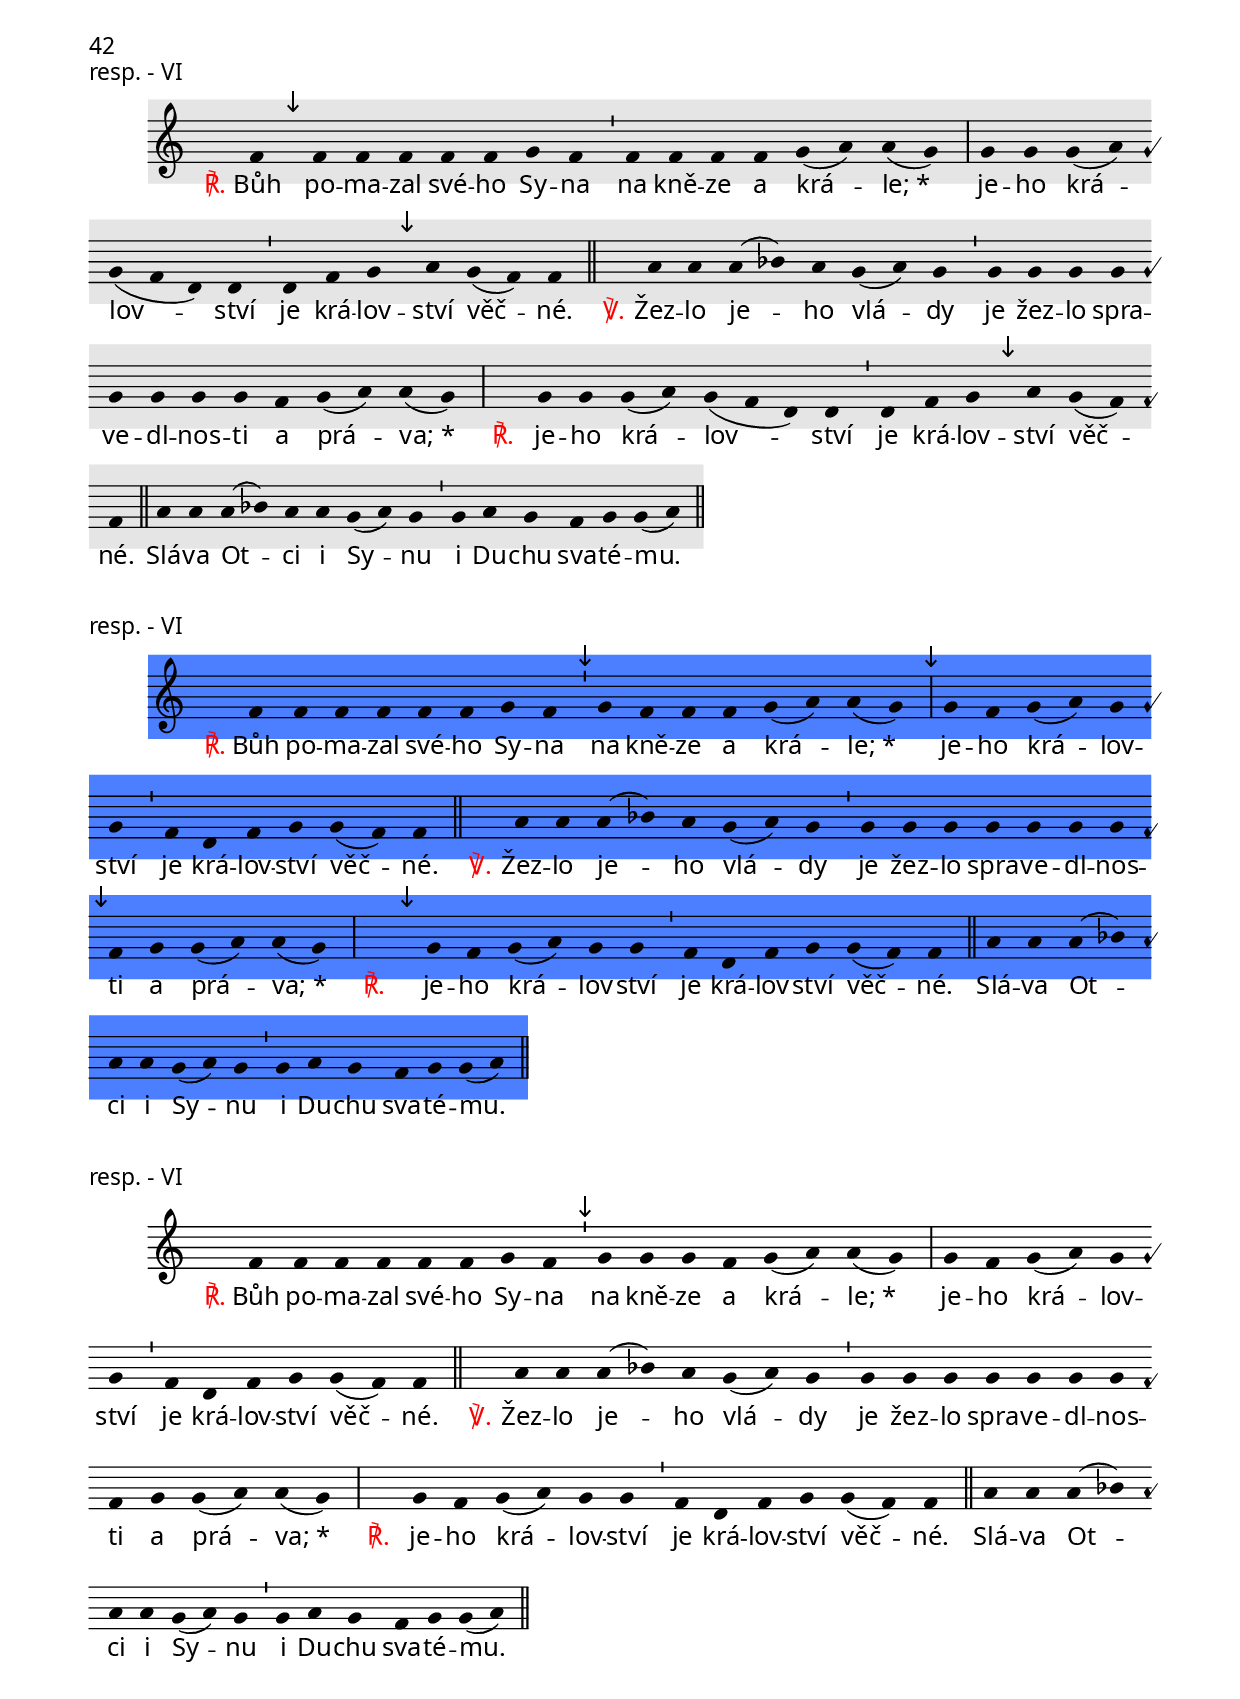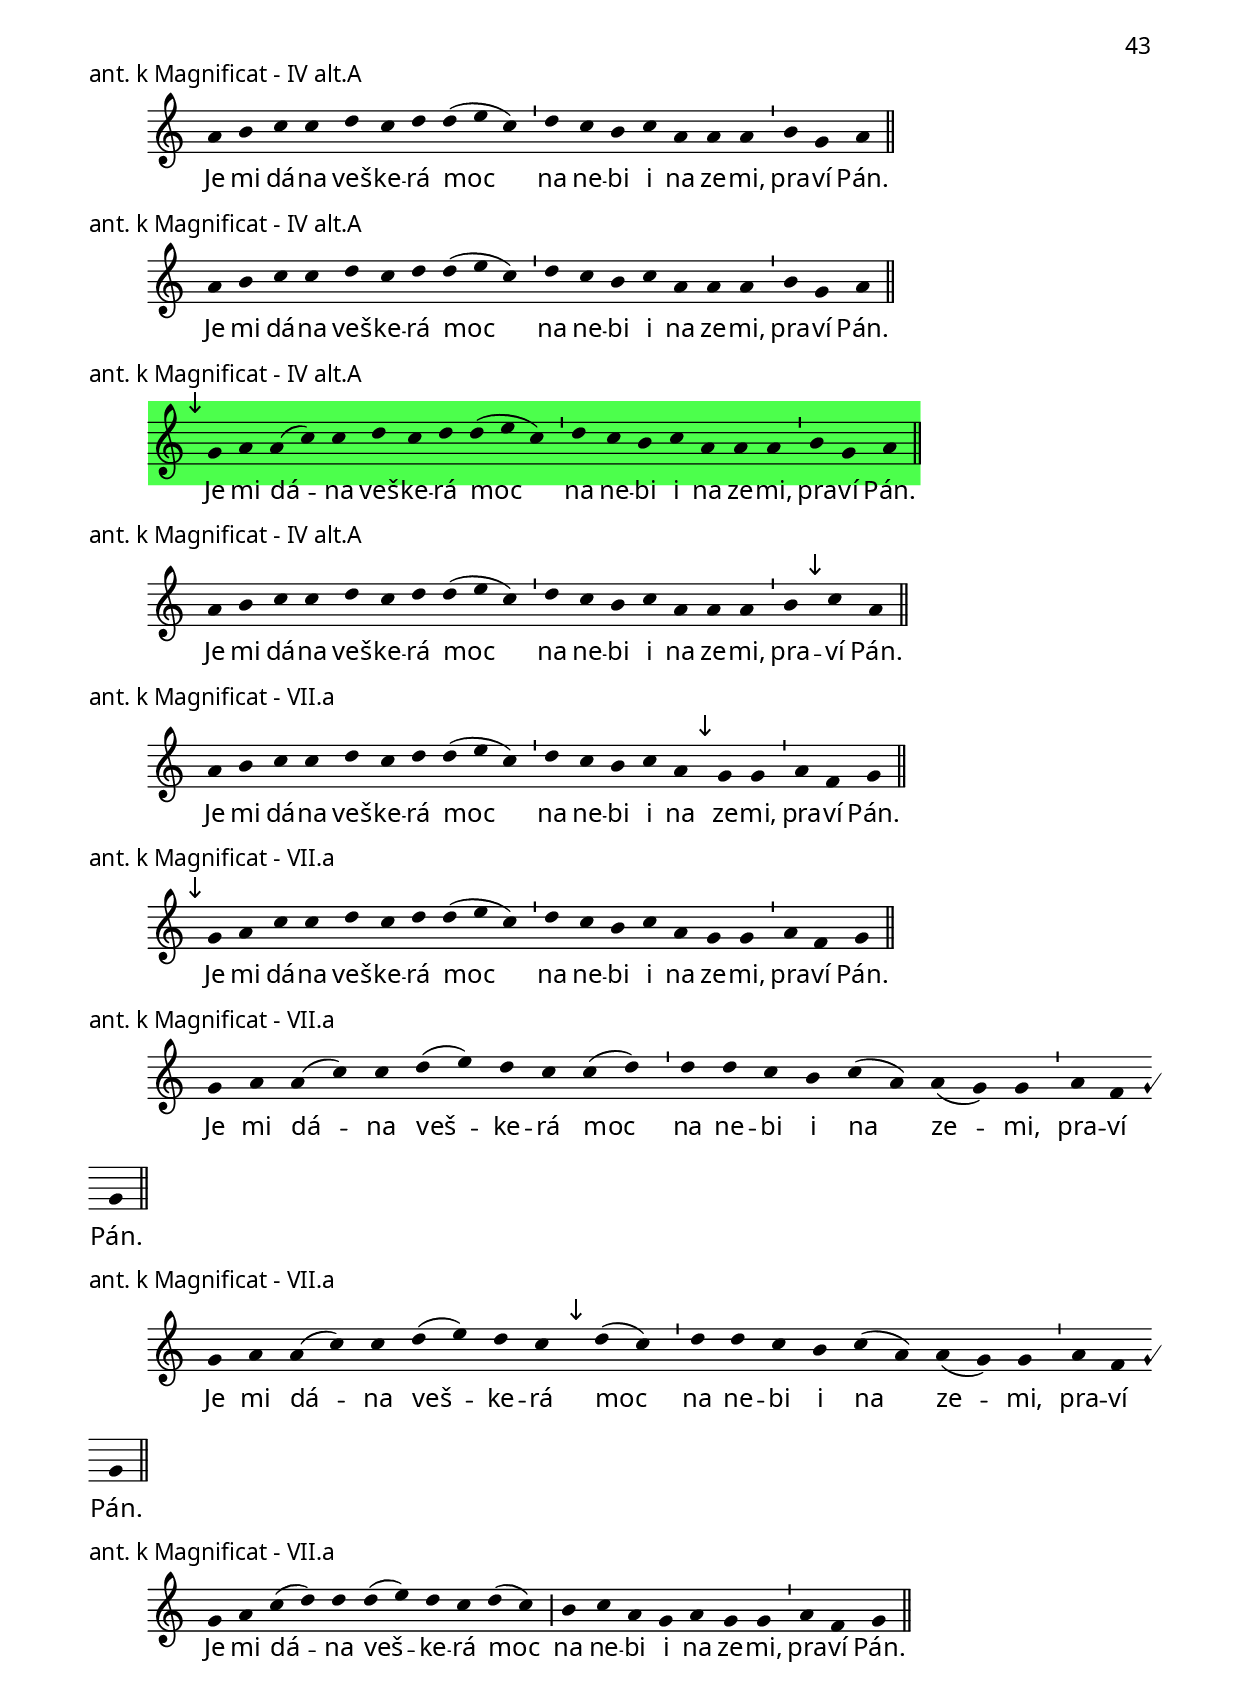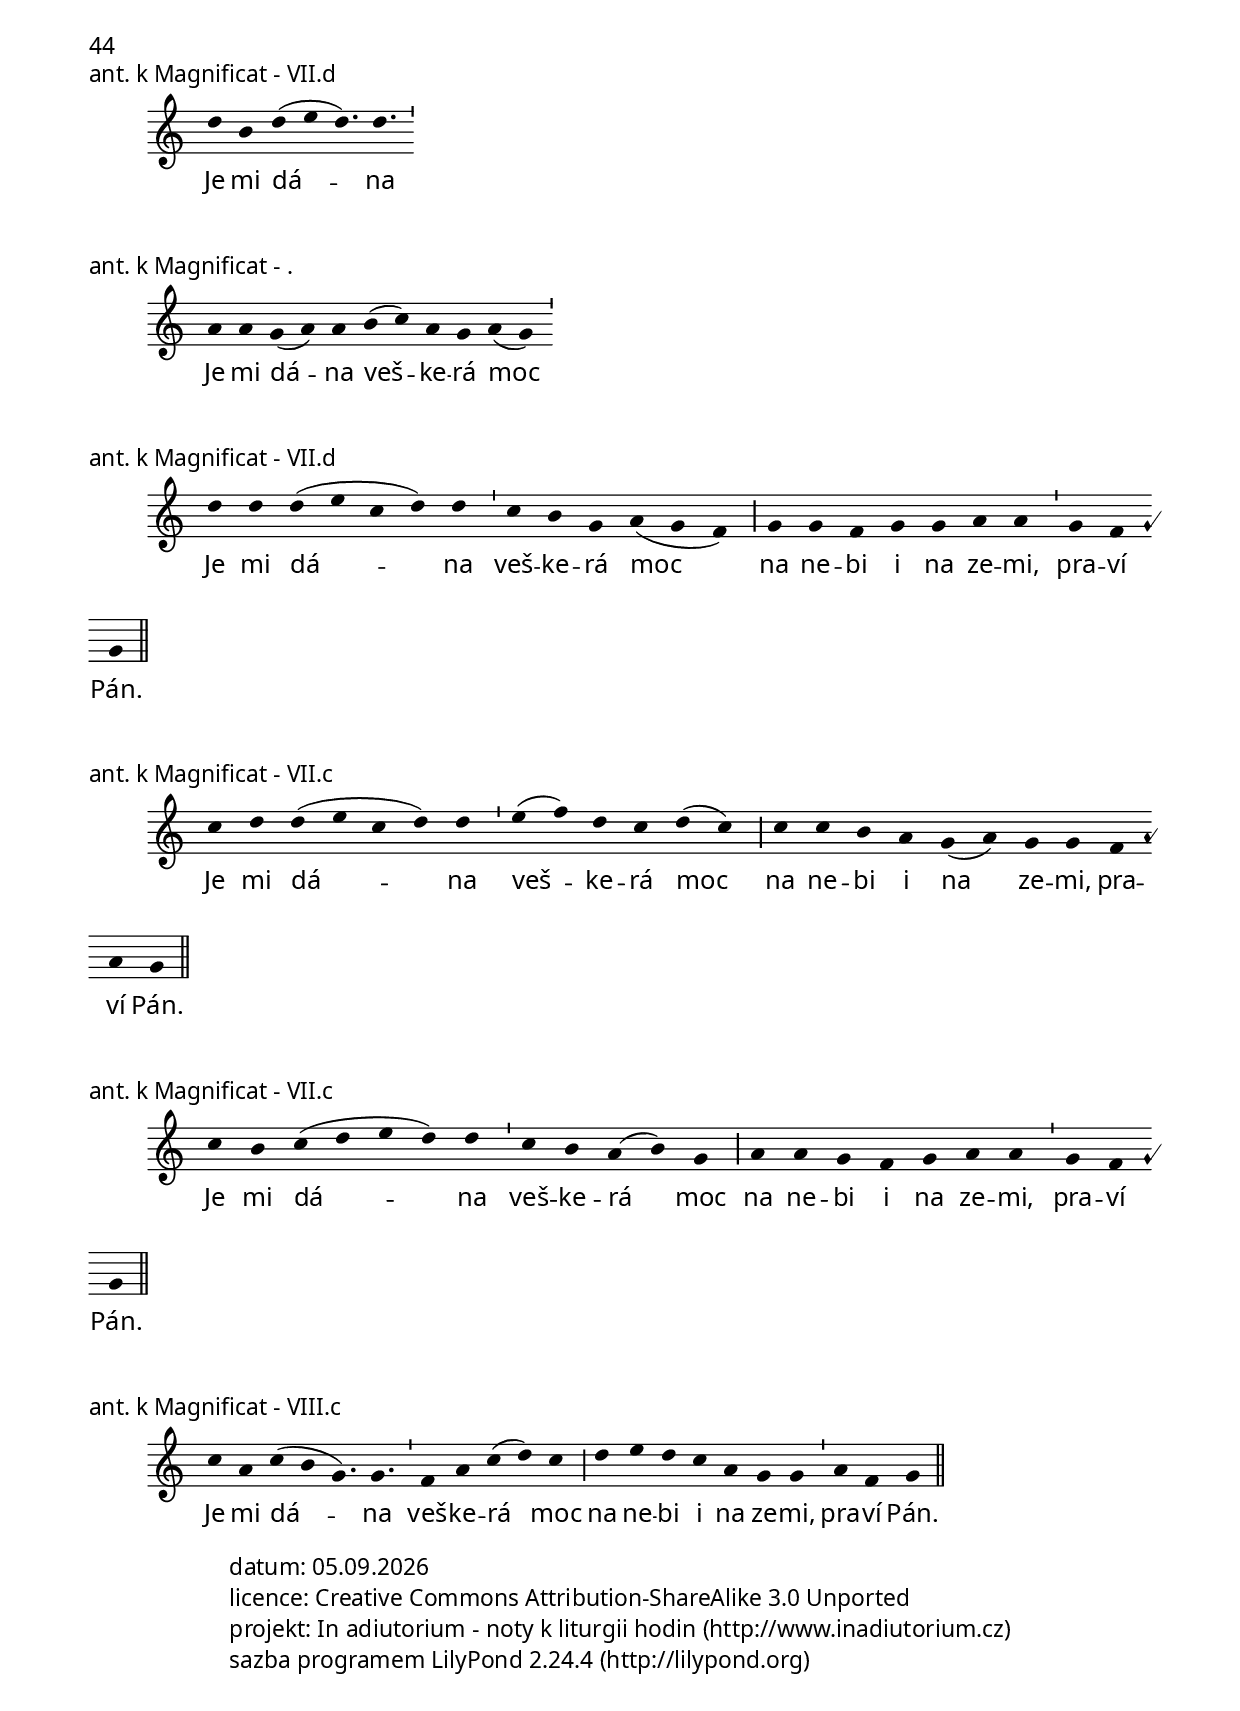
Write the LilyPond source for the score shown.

\version "2.14.2"

\header {
  title = "slavnost Ježíše Krista Krále"
  composer = "Jakub Pavlík"
}

\include "spolecne.ly"
\include "dilyresponsorii.ly"

\markup {\nadpisHodinka {"1. nešpory"}}

\markup\justify{
Sluší se poznamenat, že antifon postavených podle tohoto vzoru
(který mi s odstupem přijde velmi nelibý a snažím se ho potlačit)
bylo v první redakci tohoto oficia víc - tvořily jakýsi jeho hudební motiv.
}

\score {
  \relative c' {
    \zvyraznovacSedy
    \choralniRezim
    d4 d f( g) g g a( c b) a g( f) f( g) g \barMaior
    g a b c4.( a) \barMin c4 c b( g) g a( g) f( g) g \barFinalis
  }
  \addlyrics {
    Je -- ho jmé -- no je kní -- že po -- ko -- je
    a je -- ho trůn sto -- jí pev -- ně na -- vě -- ky.
  }
  \header {
    quid = "1. ant."
    modus = "VIII"
    differentia = "G"
    psalmus = "Žalm 113"
    id = ""
    piece = \markup {\sestavTitulek}
  }
}

\markup\nadpisSkupiny 2

\score {
  \relative c' {
    \choralniRezim
    d4 d c( d) d d f( e d) c c d d \barMaior
    f g g g( f e d) \barMin c d f e c d d \barFinalis
  }
  \addlyrics {
    Je -- ho jmé -- no je kní -- že po -- ko -- je
    a je -- ho trůn sto -- jí pev -- ně na -- vě -- ky.
  }
  \header {
    quid = "1. ant."
    modus = "II"
    differentia = "D"
    psalmus = "Žalm 113"
    id = ""
    piece = \markup {\sestavTitulek}
  }
}

\score {
  \relative c' {
    \zvyraznovacSedy
    \choralniRezim
    d4 d c( d) d d f( e d) c c d d \barMaior
    f g g g( f e d) \barMin \mark\sipka e c f e d( e) d d \barFinalis
  }
  \addlyrics {
    Je -- ho jmé -- no je kní -- že po -- ko -- je
    a je -- ho trůn sto -- jí pev -- ně na -- vě -- ky.
  }
  \header {
    quid = "1. ant."
    modus = "II"
    differentia = "D"
    psalmus = "Žalm 113"
    id = ""
    piece = \markup {\sestavTitulek}
  }
}

\score {
  \relative c' {
    \choralniRezim
    d4 d c( d) d d f( e d) c c d d \barMaior
    f g \mark\sipka f e( d c) \barMin d e f d c d d \barFinalis
  }
  \addlyrics {
    Je -- ho jmé -- no je kní -- že po -- ko -- je
    a je -- ho trůn sto -- jí pev -- ně na -- vě -- ky.
  }
  \header {
    quid = "1. ant."
    modus = "II"
    differentia = "D"
    psalmus = "Žalm 113"
    id = "1ne-a1"
    piece = \markup {\sestavTitulek}
  }
}

\score {
  \relative c' {
    \zvyraznovacSedy
    \choralniRezim
    d4 d c( d) d d f( e d) c c d d \barMaior
    f g f e( d c) \barMin d e f \mark\sipka e d( e) d d \barFinalis
  }
  \addlyrics {
    Je -- ho jmé -- no je kní -- že po -- ko -- je
    a je -- ho trůn sto -- jí pev -- ně na -- vě -- ky.
  }
  \header {
    quid = "1. ant."
    modus = "II"
    differentia = "D"
    psalmus = "Žalm 113"
    placet = "tím, jak se stále drží při finále, poněkud únavná a málo zpěvná"
    id = "1ne-a1"
    piece = \markup {\sestavTitulek}
  }
}

\score {
  \relative c' {
    \zvyraznovacZelenyII
    \choralniRezim
    d4 d c( d) d d f( e d) c c d d \barMaior
    f g f e( d c) \barMin d \mark\sipka c f e d( e) d d \barFinalis
  }
  \addlyrics {
    Je -- ho jmé -- no je kní -- že po -- ko -- je
    a je -- ho trůn sto -- jí pev -- ně na -- vě -- ky.
  }
  \header {
    quid = "1. ant."
    modus = "II"
    differentia = "D"
    psalmus = "Žalm 113"
    id = "1ne-a1"
    piece = \markup {\sestavTitulek}
  }
}

\score {
  \relative c' {
    \choralniRezim
    d4 d c( d) d d f( e d) c c d d \barMaior
    d e f g( e) \barMin
    f d f e d( e) d d \barFinalis
  }
  \addlyrics {
    Je -- ho jmé -- no je kní -- že po -- ko -- je
    a je -- ho trůn
    sto -- jí pev -- ně na -- vě -- ky.
  }
  \header {
    quid = "1. ant."
    modus = "II"
    differentia = "D"
    psalmus = "Žalm 113"
    id = "1ne-a1"
    piece = \markup {\sestavTitulek}
  }
}

\score {
  \relative c' {
    \choralniRezim
    d4 d c( d) d d \mark\sipka f( g a) f f g g \barMaior
    g a g f( e d) \barMin
    e c f e d( e) d d \barFinalis
  }
  \addlyrics {
    Je -- ho jmé -- no je kní -- že po -- ko -- je
    a je -- ho trůn
    sto -- jí pev -- ně na -- vě -- ky.
  }
  \header {
    quid = "1. ant."
    modus = "I"
    differentia = "D"
    psalmus = "Žalm 113"
    id = "1ne-a1"
    piece = \markup {\sestavTitulek}
  }
}

\score {
  \relative c'' {
    \zvyraznovacSedy
    \choralniRezim
    g4 a c c c d( e) c c d d \barMaior
    e d c d( c a) \barMin
    b g a( c) b g a a \barFinalis
  }
  \addlyrics {
    Je -- ho jmé -- no je kní -- že po -- ko -- je
    a je -- ho trůn
    sto -- jí pev -- ně na -- vě -- ky.
  }
  \header {
    quid = "1. ant."
    modus = "IV alt"
    differentia = "A"
    psalmus = "Žalm 113"
    id = "1ne-a1"
    piece = \markup {\sestavTitulek}
  }
}

\score {
  \relative c'' {
    \choralniRezim
    g4 a c c c d( e) c c d d \barMaior
    e d c d( c a) \barMin
    b g \mark\sipka c b a( b) a a \barFinalis
  }
  \addlyrics {
    Je -- ho jmé -- no je kní -- že po -- ko -- je
    a je -- ho trůn
    sto -- jí pev -- ně na -- vě -- ky.
  }
  \header {
    quid = "1. ant."
    modus = "IV alt"
    differentia = "A"
    psalmus = "Žalm 113"
    id = "1ne-a1"
    piece = \markup {\sestavTitulek}
  }
}

\markup\justify{
  _kní_ nenese dlouhé melisma úplně dobře, ale zatím se mi zdá,
  že si to tu můžeme v zájmu pěkného rytmu a melodie dovolit.
  Čas ukáže.
}
\score {
  \relative c'' {
    \zvyraznovacSedy
    \choralniRezim
    g4 a \mark\sipka a( c) c c d( e d) c c d d \barMaior
    e d c d( c a) \barMin
    b g a( c) b g a a \barFinalis
  }
  \addlyrics {
    Je -- ho jmé -- no je kní -- že po -- ko -- je
    a je -- ho trůn
    sto -- jí pev -- ně na -- vě -- ky.
  }
  \header {
    quid = "1. ant."
    modus = "IV alt"
    differentia = "A"
    psalmus = "Žalm 113"
    id = "1ne-a1"
    piece = \markup {\sestavTitulek}
  }
}

\score {
  \relative c'' {
    \zvyraznovacModry
    \choralniRezim
    g4 a a( c) c c d( e d) c c d d \barMaior
    e d c d( c a) \barMin
    b g \mark\sipka c b a( b) a a \barFinalis
  }
  \addlyrics {
    Je -- ho jmé -- no je kní -- že po -- ko -- je
    a je -- ho trůn
    sto -- jí pev -- ně na -- vě -- ky.
  }
  \header {
    quid = "1. ant."
    modus = "IV alt"
    differentia = "A"
    psalmus = "Žalm 113"
    id = "1ne-a1"
    piece = \markup {\sestavTitulek}
  }
}

\pageBreak

\score {
  \relative c' {
    \zvyraznovacSedy
    \choralniRezim
    d d f( g) g g \barMin g a c c c( d c a) a \barMaior
    g a b( c) a a b c( d) d c( b a g) a4.( g) \barMaior
    f4 g a a b( a) g4. g \barFinalis
  }
  \addlyrics {
    Je -- ho krá -- lov -- ství je krá -- lov -- ství věč -- né;
    všich -- ni krá -- lo -- vé mu bu -- dou slou -- žit
    a bu -- dou ho po -- slou -- chat.
  }
  \header {
    quid = "2. ant."
    modus = "VIII"
    differentia = "G"
    psalmus = "Žalm 117"
    id = ""
    piece = \markup {\sestavTitulek}
  }
}

\markup\nadpisSkupiny 2

\score {
  \relative c'' {
    \zvyraznovacSedy
    \choralniRezim
    a4 a a( d c) c( d) d \barMin d c b a b( a g a) a \barMaior
    f g a( b) a a b c d c( d e) d \barMin
    c b a g a( f) g g \barFinalis
  }
  \addlyrics {
    Je -- ho krá -- lov -- ství je krá -- lov -- ství věč -- né;
    všich -- ni krá -- lo -- vé mu bu -- dou slou -- žit
    a bu -- dou ho po -- slou -- chat.
  }
  \header {
    quid = "2. ant."
    modus = "VII"
    differentia = "a"
    psalmus = "Žalm 117"
    placet = "_mu_ a _a_ je nepřirozené; celou druhou půli jinak"
    id = ""
    piece = \markup {\sestavTitulek}
  }
}

\score {
  \relative c'' {
    \choralniRezim
    a4 a a( d c) c( d) d \barMin d c b a b( a g a) a \barMaior
    f g a( b) a a b c d c( d e) d \barMin
    \mark\sipka d c b g a( g) f( g) g \barFinalis
  }
  \addlyrics {
    Je -- ho krá -- lov -- ství je krá -- lov -- ství věč -- né;
    všich -- ni krá -- lo -- vé mu bu -- dou slou -- žit
    a bu -- dou ho po -- slou -- chat.
  }
  \header {
    quid = "2. ant."
    modus = "VII"
    differentia = "a"
    psalmus = "Žalm 117"
    id = ""
    piece = \markup {\sestavTitulek}
  }
}

\markup\justify{
  Důraz se musí položit na _budou_, rozhodně ne na _a_ -
  jinak to zní zcela zvráceně.
}

\score {
  \relative c'' {
    \choralniRezim
    a4 a a( d c) c( d) d \barMin
    d c b a b( a g a) a \barMaior
    f g \mark\sipka a a a a b c d( c d) d( c) \barMaior
    c b a g a( f) g g \barFinalis
  }
  \addlyrics {
    Je -- ho krá -- lov -- ství
    je krá -- lov -- ství věč -- né;
    všich -- ni krá -- lo -- vé mu bu -- dou slou -- žit
    a bu -- dou ho po -- slou -- chat.
  }
  \header {
    quid = "2. ant."
    modus = "VII"
    differentia = "a"
    psalmus = "Žalm 117"
    id = "1ne-a2"
    piece = \markup {\sestavTitulek}
  }
}

\score {
  \relative c'' {
    \zvyraznovacZeleny
    \choralniRezim
    a4 a a( d c) c( d) d \barMin
    d c b a b( a g a) a \barMaior
    f g a a a a b c d( c d) d( c) \barMaior
    c b a g \mark\sipka a( g) f( g) g \barFinalis
  }
  \addlyrics {
    Je -- ho krá -- lov -- ství
    je krá -- lov -- ství věč -- né;
    všich -- ni krá -- lo -- vé mu bu -- dou slou -- žit
    a bu -- dou ho po -- slou -- chat.
  }
  \header {
    quid = "2. ant."
    modus = "VII"
    differentia = "a"
    psalmus = "Žalm 117"
    id = "1ne-a2"
    piece = \markup {\sestavTitulek}
  }
}

\score {
  \relative c'' {
    \choralniRezim
    a4 a a( d c) c( d) d \barMin
    d c b a b( a g a) a \barMaior
    f g a a a a b c d( c d) d( c) \barMaior
    d c b a b( a) a( g) g \barFinalis
  }
  \addlyrics {
    Je -- ho krá -- lov -- ství
    je krá -- lov -- ství věč -- né;
    všich -- ni krá -- lo -- vé mu bu -- dou slou -- žit
    a bu -- dou ho po -- slou -- chat.
  }
  \header {
    quid = "2. ant."
    modus = "VII"
    differentia = "a"
    psalmus = "Žalm 117"
    id = "1ne-a2"
    piece = \markup {\sestavTitulek}
  }
}

\score {
  \relative c'' {
    \zvyraznovacZeleny
    \choralniRezim
    a4 a a( d c) c( d) d \barMin
    d c b a b( a g a) a \barMaior
    g a c d d d c d e( d) d \barMin
    d c b a g( a) a( g) g \barFinalis
  }
  \addlyrics {
    Je -- ho krá -- lov -- ství
    je krá -- lov -- ství věč -- né;
    všich -- ni krá -- lo -- vé mu bu -- dou slou -- žit
    a bu -- dou ho po -- slou -- chat.
  }
  \header {
    quid = "2. ant."
    modus = "VII"
    differentia = "a"
    psalmus = "Žalm 117"
    id = "1ne-a2"
    piece = \markup {\sestavTitulek}
  }
}

\score {
  \relative c'' {
    \choralniRezim
    a4 a a( d c) c( d) d \barMin
    d c b a b( a g a) a \barMaior
    g a c d d d c d e( d) d \barMin
    d c b a \mark\sipka g( f) f( g) g \barFinalis
  }
  \addlyrics {
    Je -- ho krá -- lov -- ství
    je krá -- lov -- ství věč -- né;
    všich -- ni krá -- lo -- vé mu bu -- dou slou -- žit
    a bu -- dou ho po -- slou -- chat.
  }
  \header {
    quid = "2. ant."
    modus = "VII"
    differentia = "a"
    psalmus = "Žalm 117"
    id = "1ne-a2"
    piece = \markup {\sestavTitulek}
  }
}

\score {
  \relative c'' {
    \choralniRezim
    a4 a a( d c) c( d) d \barMin
    d \mark\sipka e d c b( c a g) g \barMaior
    f a c b a b c d d( c) c \barMin
    c b g g a( g) f( g) g \barFinalis
  }
  \addlyrics {
    Je -- ho krá -- lov -- ství
    je krá -- lov -- ství věč -- né;
    všich -- ni krá -- lo -- vé mu bu -- dou slou -- žit
    a bu -- dou ho po -- slou -- chat.
  }
  \header {
    quid = "2. ant."
    modus = "VII"
    differentia = "a"
    psalmus = "Žalm 117"
    id = "1ne-a2"
    piece = \markup {\sestavTitulek}
  }
}

\score {
  \relative c'' {
    \choralniRezim
    a4 a a( d c) c( d) d \barMin
    \mark\sipka c b a g a( g) g \barMaior
    f g a c b a c d e( d) d \barMin
    d c a a c( b) a( g) g \barFinalis
  }
  \addlyrics {
    Je -- ho krá -- lov -- ství
    je krá -- lov -- ství věč -- né;
    všich -- ni krá -- lo -- vé mu bu -- dou slou -- žit
    a bu -- dou ho po -- slou -- chat.
  }
  \header {
    quid = "2. ant."
    modus = "VII"
    differentia = "a"
    psalmus = "Žalm 117"
    id = "1ne-a2"
    piece = \markup {\sestavTitulek}
  }
}

\markup\nadpisSkupiny 3

\score {
  \relative c'' {
    \choralniRezim
    g4 a c( d) d d \barMin
    c d e c d d \barMaior
    d d a d b c a g a g \barMin
    f g a a b( c) a a \barFinalis
  }
  \addlyrics {
    Je -- ho krá -- lov -- ství
    je krá -- lov -- ství věč -- né;
    všich -- ni krá -- lo -- vé mu bu -- dou slou -- žit
    a bu -- dou ho po -- slou -- chat.
  }
  \header {
    quid = "2. ant."
    modus = "IV alt"
    differentia = "A"
    psalmus = "Žalm 117"
    id = "1ne-a2"
    piece = \markup {\sestavTitulek}
  }
}

\score {
  \relative c'' {
    \zvyraznovacModry
    \choralniRezim
    g4 a c( b) c( d) d \barMin
    d c d( e) e d d \barMaior
    e e d e d c b c a( g) g \barMin
    a a g f g( a) g g \barFinalis
  }
  \addlyrics {
    Je -- ho krá -- lov -- ství
    je krá -- lov -- ství věč -- né;
    všich -- ni krá -- lo -- vé mu bu -- dou slou -- žit
    a bu -- dou ho po -- slou -- chat.
  }
  \header {
    quid = "2. ant."
    modus = "VII"
    differentia = "a"
    psalmus = "Žalm 117"
    id = "1ne-a2"
    piece = \markup {\sestavTitulek}
  }
}

\score {
  \relative c'' {
    \choralniRezim
    g4 a c( b) c( d) d \barMin
    d c d( e) e d d \barMaior
    \mark\sipka c d e e d c b c a( g) g \barMin
    a a g f g( a) g g \barFinalis
  }
  \addlyrics {
    Je -- ho krá -- lov -- ství
    je krá -- lov -- ství věč -- né;
    všich -- ni krá -- lo -- vé mu bu -- dou slou -- žit
    a bu -- dou ho po -- slou -- chat.
  }
  \header {
    quid = "2. ant."
    modus = "VII"
    differentia = "a"
    psalmus = "Žalm 117"
    id = "1ne-a2"
    piece = \markup {\sestavTitulek}
  }
}

\score {
  \relative c'' {
    \choralniRezim
    g4 a c( b) c( d) d \barMin
    \mark\sipka c d d( e) c c( d) d \barMaior
    e e d e d c b c a( g) g \barMin
    a a g f g( a) g g \barFinalis
  }
  \addlyrics {
    Je -- ho krá -- lov -- ství
    je krá -- lov -- ství věč -- né;
    všich -- ni krá -- lo -- vé mu bu -- dou slou -- žit
    a bu -- dou ho po -- slou -- chat.
  }
  \header {
    quid = "2. ant."
    modus = "VII"
    differentia = "a"
    psalmus = "Žalm 117"
    id = "1ne-a2"
    piece = \markup {\sestavTitulek}
  }
}

\score {
  \relative c'' {
    \choralniRezim
    g4 a c( b) c( d) d \barMin
    c d \mark\sipka e c d( e d) d \barMaior
    d d c d c b a g a( g) g \barMin
    f g a a b( c) a( g) g \barFinalis
  }
  \addlyrics {
    Je -- ho krá -- lov -- ství
    je krá -- lov -- ství věč -- né;
    všich -- ni krá -- lo -- vé mu bu -- dou slou -- žit
    a bu -- dou ho po -- slou -- chat.
  }
  \header {
    quid = "2. ant."
    modus = "VII"
    differentia = "a"
    psalmus = "Žalm 117"
    id = "1ne-a2"
    piece = \markup {\sestavTitulek}
  }
}

\score {
  \relative c'' {
    \choralniRezim
    g4 a c( b) c( d) d \barMin
    c d e c d( e d) d \barMaior
    d d c d c b a g a( g) g \barMin
    \mark\sipka g a g f g( a) g g \barFinalis
  }
  \addlyrics {
    Je -- ho krá -- lov -- ství
    je krá -- lov -- ství věč -- né;
    všich -- ni krá -- lo -- vé mu bu -- dou slou -- žit
    a bu -- dou ho po -- slou -- chat.
  }
  \header {
    quid = "2. ant."
    modus = "VII"
    differentia = "a"
    psalmus = "Žalm 117"
    id = "1ne-a2"
    piece = \markup {\sestavTitulek}
  }
}

\pageBreak

\score {
  \relative c' {
    \zvyraznovacSedy
    \choralniRezim
    d4 d c d d( a' g) f g( a) a( g) g4.( a) \barMaior
    a4 c( b c) a g f( g) g( a) a \barMax
    a b c b( c) c \barMin c d( c) b( c) a4.( g) \barMaior
    g4 f e d( e) d c c( d) d \barFinalis
  }
  \addlyrics {
    Kris -- tu by -- lo dá -- no vla -- dař -- ství
    a krá -- lov -- ská dů -- stoj -- nost;
    li -- dé všech kme -- nů a ja -- zy -- ků
    mu bu -- dou na -- vě -- ky slou -- žit.
  }
  \header {
    quid = "3. ant."
    modus = "I"
    differentia = "D"
    psalmus = "Zj 4"
    placet = "div. po _kmenů_ pryč; zvážit zjednodušení první části"
    id = "1ne-a3"
    piece = \markup {\sestavTitulek}
  }
}

\markup\justify{
  Tady mám černé svědomí, že zvětšuji nároky na rozsah zpěváků,
  když nechávám kus recitovat na oktávě finály - ale mám zato,
  že nová melodie je pěknější a přirozenější.
}
\markup\justify{
  Závěr ovšem není dokonale uspokojivý - jako by si říkal
  o nějaký přívěsek, např. o aleluja.
}

\score {
  \relative c' {
    \zvyraznovacSedy
    \choralniRezim
    d4 d c d \mark\sipka d( a') a g f g( a) \barMaior
    a c( b c) a g f( g) g( a) a \barMax
    a b c \mark\sipka c( d) d d c( b) a( b) a( g) \barMaior
    g f e d( e) d c c( d) d \barFinalis
  }
  \addlyrics {
    Kris -- tu by -- lo dá -- no vla -- dař -- ství
    a krá -- lov -- ská dů -- stoj -- nost;
    li -- dé všech kme -- nů a ja -- zy -- ků
    mu bu -- dou na -- vě -- ky slou -- žit.
  }
  \header {
    quid = "3. ant."
    modus = "I"
    differentia = "D"
    psalmus = "Zj 4"
    placet = "druhá půle je nejen extravagantní rozsahem, ale také nedrží úplně dobře pohromadě"
    id = "1ne-a3"
    piece = \markup {\sestavTitulek}
  }
}

\score {
  \relative c' {
    \choralniRezim
    d4 d c d d( a') a g f g( a) \barMaior
    a c( b c) a g f( g) g( a) a \barMax
    a b c \mark\sipka a( g) g g f( e) d( e) d( c) \barMaior
    \mark\sipka d c d e( f) d c c( d) d \barFinalis
  }
  \addlyrics {
    Kris -- tu by -- lo dá -- no vla -- dař -- ství
    a krá -- lov -- ská dů -- stoj -- nost;
    li -- dé všech kme -- nů a ja -- zy -- ků
    mu bu -- dou na -- vě -- ky slou -- žit.
  }
  \header {
    quid = "3. ant."
    modus = "I"
    differentia = "D"
    psalmus = "Zj 4"
    id = "1ne-a3"
    piece = \markup {\sestavTitulek}
  }
}

\score {
  \relative c' {
    \choralniRezim
    d4 d c d d( a') a g f g( a) \barMaior
    a c( b c) a g f( g) g( a) a \barMax
    a b c a( g) g g \mark\sipka a( g) f( d) d \barMaior
    d c d \mark\sipka f e c c( d) d \barFinalis
  }
  \addlyrics {
    Kris -- tu by -- lo dá -- no vla -- dař -- ství
    a krá -- lov -- ská dů -- stoj -- nost;
    li -- dé všech kme -- nů a ja -- zy -- ků
    mu bu -- dou na -- vě -- ky slou -- žit.
  }
  \header {
    quid = "3. ant."
    modus = "I"
    differentia = "D"
    psalmus = "Zj 4"
    id = "1ne-a3"
    piece = \markup {\sestavTitulek}
  }
}

\score {
  \relative c' {
    \choralniRezim
    d4 d c d d( a') a \mark\sipka b( c) a( g) g( a) \barMaior
    a c( b c) a g f( g) g( a) a \barMax
    a b c c( d) d d c( b) a( b) a( g) \barMaior
    g f e d( e) d c c( d) d \barFinalis
  }
  \addlyrics {
    Kris -- tu by -- lo dá -- no vla -- dař -- ství
    a krá -- lov -- ská dů -- stoj -- nost;
    li -- dé všech kme -- nů a ja -- zy -- ků
    mu bu -- dou na -- vě -- ky slou -- žit.
  }
  \header {
    quid = "3. ant."
    modus = "I"
    differentia = "D"
    psalmus = "Zj 4"
    id = "1ne-a3"
    piece = \markup {\sestavTitulek}
  }
}

\score {
  \relative c' {
    \choralniRezim
    d4 d \mark\sipka d d c d d( a') a( g) g( a) \barMaior
    a c( b c) a g f( g) g( a) a \barMax
    a b c c( d) d d c( b) a( b) a( g) \barMaior
    g f e d( e) d c c( d) d \barFinalis
  }
  \addlyrics {
    Kris -- tu by -- lo dá -- no vla -- dař -- ství
    a krá -- lov -- ská dů -- stoj -- nost;
    li -- dé všech kme -- nů a ja -- zy -- ků
    mu bu -- dou na -- vě -- ky slou -- žit.
  }
  \header {
    quid = "3. ant."
    modus = "I"
    differentia = "D"
    psalmus = "Zj 4"
    id = "1ne-a3"
    piece = \markup {\sestavTitulek}
  }
}

\score {
  \relative c' {
    \choralniRezim
    d4 d c d d( a') a b( c) a( g) g( a) \barMaior
    a c( b c) a g f( g) g( a) a \barMax
    a b c \mark\sipka a( g) g g f( g) g( a) a \barMaior
    \mark\sipka a g f e( f) d c c( d) d \barFinalis
  }
  \addlyrics {
    Kris -- tu by -- lo dá -- no vla -- dař -- ství
    a krá -- lov -- ská dů -- stoj -- nost;
    li -- dé všech kme -- nů a ja -- zy -- ků
    mu bu -- dou na -- vě -- ky slou -- žit.
  }
  \header {
    quid = "3. ant."
    modus = "I"
    differentia = "D"
    psalmus = "Zj 4"
    id = "1ne-a3"
    piece = \markup {\sestavTitulek}
  }
}

\markup\nadpisSkupiny 2

\score {
  \relative c' {
    \choralniRezim
    d4 d c d f e d( e) d d \barMin
    f g( a) g f f g g \barMaior
    a g f e( f) d c d c c \barMin
    d c d f e c c( d) d \barFinalis
  }
  \addlyrics {
    Kris -- tu by -- lo dá -- no vla -- dař -- ství
    a krá -- lov -- ská dů -- stoj -- nost;
    li -- dé všech kme -- nů a ja -- zy -- ků
    mu bu -- dou na -- vě -- ky slou -- žit.
  }
  \header {
    quid = "3. ant."
    modus = "I"
    differentia = "D"
    psalmus = "Zj 4"
    id = "1ne-a3"
    piece = \markup {\sestavTitulek}
  }
}

\score {
  \relative c' {
    \choralniRezim
    d4 d c d f e d( e) d d \barMin
    f g( a) g f f g g \barMaior
    \mark\sipka a a a g( a) g f e( f) d( c) c \barMin
    d c d f e c c( d) d \barFinalis
  }
  \addlyrics {
    Kris -- tu by -- lo dá -- no vla -- dař -- ství
    a krá -- lov -- ská dů -- stoj -- nost;
    li -- dé všech kme -- nů a ja -- zy -- ků
    mu bu -- dou na -- vě -- ky slou -- žit.
  }
  \header {
    quid = "3. ant."
    modus = "I"
    differentia = "D"
    psalmus = "Zj 4"
    id = "1ne-a3"
    piece = \markup {\sestavTitulek}
  }
}

\score {
  \relative c' {
    \choralniRezim
    d4 d c d f e d( e) d d \barMin
    f g( a) g f f g g \barMaior
    a a a \mark\sipka g( f) f f e( f) d( c) c \barMin
    d c d f e c c( d) d \barFinalis
  }
  \addlyrics {
    Kris -- tu by -- lo dá -- no vla -- dař -- ství
    a krá -- lov -- ská dů -- stoj -- nost;
    li -- dé všech kme -- nů a ja -- zy -- ků
    mu bu -- dou na -- vě -- ky slou -- žit.
  }
  \header {
    quid = "3. ant."
    modus = "I"
    differentia = "D"
    psalmus = "Zj 4"
    id = "1ne-a3"
    piece = \markup {\sestavTitulek}
  }
}

\score {
  \relative c' {
    \zvyraznovacModry
    \choralniRezim
    d4 d c d f e d( e) d d \barMin
    f g( a) g f f g g \barMaior
    a a a \mark\sipka g f f e( f) d( c) c \barMin
    d c d f e c c( d) d \barFinalis
  }
  \addlyrics {
    Kris -- tu by -- lo dá -- no vla -- dař -- ství
    a krá -- lov -- ská dů -- stoj -- nost;
    li -- dé všech kme -- nů a ja -- zy -- ků
    mu bu -- dou na -- vě -- ky slou -- žit.
  }
  \header {
    quid = "3. ant."
    modus = "I"
    differentia = "D"
    psalmus = "Zj 4"
    id = "1ne-a3"
    piece = \markup {\sestavTitulek}
  }
}

\score {
  \relative c' {
    \choralniRezim
    d4 d c d f e d( e) d d \barMin
    f g( a) g f f g g \barMaior
    a a a \mark\sipka g( a) g f e( f) d( c) c \barMin
    d c d f e c c( d) d \barFinalis
  }
  \addlyrics {
    Kris -- tu by -- lo dá -- no vla -- dař -- ství
    a krá -- lov -- ská dů -- stoj -- nost;
    li -- dé všech kme -- nů a ja -- zy -- ků
    mu bu -- dou na -- vě -- ky slou -- žit.
  }
  \header {
    quid = "3. ant."
    modus = "I"
    differentia = "D"
    psalmus = "Zj 4"
    id = "1ne-a3"
    piece = \markup {\sestavTitulek}
  }
}

\pageBreak

\score {
  \relative c'' {
    \zvyraznovacSedy
    \choralniRezim

    % R
    \neviditelna a
    g4( f) g g a a a b c a g g( a) \barMax
    c4 c d( c) b( a) a c( b) a( g) g \barFinalis
    % V
    \neviditelna a
    g c( d c) b g a a \barMax
    % R
    \neviditelna a
    c4 c d( c) b( a) a c( b) a( g) g \barFinalis
    % Slava
    c( d) d c( d) c b b( c) c \barMin c b g g( a) a a \barFinalis
  }
  \addlyrics {
    \Response Tvá je, Hos -- po -- di -- ne, ve -- li -- kost a moc,_*
    to -- bě pří -- slu -- ší kra -- lo -- vat.
    \Verse Ty vlád -- neš na -- de vším,_*
    \Response to -- bě pří -- slu -- ší kra -- lo -- vat.
    \textRespDoxologie
  }
  \header {
    quid = "resp."
    modus = "VIII"
    id = ""
    piece = \markup {\sestavTitulekResp}
  }
}

\markup\justify{
  V roce 2015 jsem si poznamenal, že by melodie responsa
  měla lépe zohledňovat jednoslabičné _moc_,
  ale reálně na daném úseku melodie žádnou možnost skutečného
  zlepšení nevidím.
}
\score {
  \relative c' {
    \zvyraznovacSedy
    \choralniRezim

    % R
    \neviditelna f
    f4 f g f f f g f g a a( g) \barMax
    g g g( a) g( f) d f( g) g( f) f \barFinalis
    % V
    \neviditelna a
    a4 g( a) g f g g( a) \barMax
    % R
    \neviditelna a
    g g g( a) g( f) d f( g) g( f) f \barFinalis
    % Slava
    \respVIdoxologie \barFinalis
  }
  \addlyrics {
    \Response Tvá je, Hos -- po -- di -- ne, ve -- li -- kost a moc,_*
    to -- bě pří -- slu -- ší kra -- lo -- vat.
    \Verse Ty vlád -- neš na -- de vším,_*
    \Response to -- bě pří -- slu -- ší kra -- lo -- vat.
    \textRespDoxologie
  }
  \header {
    quid = "resp."
    modus = "VI"
    id = ""
    piece = \markup {\sestavTitulekResp}
  }
}

\score {
  \relative c' {
    \zvyraznovacModry
    \choralniRezim

    % R
    \neviditelna f
    f4 f g f f f g f g a a( g) \barMax
    g \mark\sipka f g( a) g( f) d f( g) g( f) f \barFinalis
    % V
    \neviditelna a
    a4 g( a) g f g g( a) \barMax
    % R
    \neviditelna a
    g \mark\sipka f g( a) g( f) d f( g) g( f) f \barFinalis
    % Slava
    \respVIdoxologie \barFinalis
  }
  \addlyrics {
    \Response Tvá je, Hos -- po -- di -- ne, ve -- li -- kost a moc,_*
    to -- bě pří -- slu -- ší kra -- lo -- vat.
    \Verse Ty vlád -- neš na -- de vším,_*
    \Response to -- bě pří -- slu -- ší kra -- lo -- vat.
    \textRespDoxologie
  }
  \header {
    quid = "resp."
    modus = "VI"
    id = "1ne-resp"
    piece = \markup {\sestavTitulekResp}
  }
}

\score {
  \relative c' {
    \choralniRezim

    % R
    \neviditelna f
    f4 f g f f f g f g a \mark\sipka a \barMax
    g f g( a) g( f) d f( g) g( f) f \barFinalis
    % V
    \neviditelna a
    a4 \mark\sipka a( bes) a g a a( g) \barMax
    % R
    \neviditelna a
    g f g( a) g( f) d f( g) g( f) f \barFinalis
    % Slava
    \respVIdoxologie \barFinalis
  }
  \addlyrics {
    \Response Tvá je, Hos -- po -- di -- ne, ve -- li -- kost a moc,_*
    to -- bě pří -- slu -- ší kra -- lo -- vat.
    \Verse Ty vlád -- neš na -- de vším,_*
    \Response to -- bě pří -- slu -- ší kra -- lo -- vat.
    \textRespDoxologie
  }
  \header {
    quid = "resp."
    modus = "VI"
    id = "1ne-resp"
    piece = \markup {\sestavTitulekResp}
  }
}

\score {
  \relative c' {
    \choralniRezim

    % R
    \neviditelna f
    f4 f g f f f g f g \mark\sipka g g( a) \barMax
    g f g( a) g( f) d f( g) g( f) f \barFinalis
    % V
    \neviditelna a
    a4 a( bes) a g a a( g) \barMax
    % R
    \neviditelna a
    g f g( a) g( f) d f( g) g( f) f \barFinalis
    % Slava
    \respVIdoxologie \barFinalis
  }
  \addlyrics {
    \Response Tvá je, Hos -- po -- di -- ne, ve -- li -- kost a moc,_*
    to -- bě pří -- slu -- ší kra -- lo -- vat.
    \Verse Ty vlád -- neš na -- de vším,_*
    \Response to -- bě pří -- slu -- ší kra -- lo -- vat.
    \textRespDoxologie
  }
  \header {
    quid = "resp."
    modus = "VI"
    id = "1ne-resp"
    piece = \markup {\sestavTitulekResp}
  }
}

\pageBreak

\score {
  \relative c'' {
    \zvyraznovacSedy
    \choralniRezim
    a4 a g a c( d a4.) c4 b a b g( a) a a \barMax
    f g a a a a c d d d c d d( e) e e \barMin
    e e e d( b) c( b) a \barMin
    b4 g g b a4. a \barMax
    a4 b g a4. \barFinalis
  }
  \addlyrics {
    Pán Bůh mu dá trůn je -- ho před -- ka Da -- vi -- da;
    bu -- de kra -- lo -- vat nad Ja -- ku -- bo -- vým ro -- dem na -- vě -- ky
    a je -- ho krá -- lov -- ství ne -- bu -- de mít kon -- ce.
    A -- le -- lu -- ja.
  }
  \header {
    quid = "ant. k Magnificat"
    modus = "IV alt"
    differentia = "A"
    psalmus = "Magnificat"
    piece = \markup {\sestavTitulekBezZalmu}
  }
}

\score {
  \relative c'' {
    \zvyraznovacSedy
    \choralniRezim
    a4 a g a c( d a4.) c4 b a b g( a) a a \barMax
    f g a a a a c d d d c d \mark\sipka d e e \barMin
    e e e d( b) c( b) a \barMin
    b4 g g b a4. a \barMax
    a4 b g a \barFinalis
  }
  \addlyrics {
    Pán Bůh mu dá trůn je -- ho před -- ka Da -- vi -- da;
    bu -- de kra -- lo -- vat nad Ja -- ku -- bo -- vým ro -- dem na -- vě -- ky
    a je -- ho krá -- lov -- ství ne -- bu -- de mít kon -- ce.
    A -- le -- lu -- ja.
  }
  \header {
    quid = "ant. k Magnificat"
    modus = "IV alt"
    differentia = "A"
    psalmus = "Magnificat"
    piece = \markup {\sestavTitulekBezZalmu}
  }
}

\score {
  \relative c'' {
    \choralniRezim
    a4 a g a c( d a) \barMin
    c b a b g( a) a a \barMaior
    f g a a a a c d d d c d d e e \barMaior
    e e e d( b) c( b) a \barMin
    b g g b a a \barMaior
    a b g a \barFinalis
  }
  \addlyrics {
    Pán Bůh mu dá trůn
    je -- ho před -- ka Da -- vi -- da;
    bu -- de kra -- lo -- vat nad Ja -- ku -- bo -- vým ro -- dem na -- vě -- ky
    a je -- ho krá -- lov -- ství ne -- bu -- de mít kon -- ce.
    A -- le -- lu -- ja.
  }
  \header {
    quid = "ant. k Magnificat"
    modus = "IV alt"
    differentia = "A"
    psalmus = "Magnificat"
    id = "1ne-amag"
    piece = \markup {\sestavTitulekBezZalmu}
  }
}

\score {
  \relative c'' {
    \zvyraznovacModry
    \choralniRezim
    a4 a g a c( d a) \barMin
    c b a b g( a) a a \barMaior
    f g \mark\sipka g a a a c d d d c d d e e \barMaior
    e e e d( b) c( b) a \barMin
    b g g b a a \barMaior
    \mark\sipka b c a( g) a \barFinalis
  }
  \addlyrics {
    Pán Bůh mu dá trůn
    je -- ho před -- ka Da -- vi -- da;
    bu -- de kra -- lo -- vat nad Ja -- ku -- bo -- vým ro -- dem na -- vě -- ky
    a je -- ho krá -- lov -- ství ne -- bu -- de mít kon -- ce.
    A -- le -- lu -- ja.
  }
  \header {
    quid = "ant. k Magnificat"
    modus = "IV alt"
    differentia = "A"
    psalmus = "Magnificat"
    id = "1ne-amag"
    piece = \markup {\sestavTitulekBezZalmu}
  }
}

\pageBreak

\markup {\nadpisHodinka {"invitatorium"}}

\score {
  \relative c' {
    \zvyraznovacSedy
    \choralniRezim
    d4( g) g \barMin a( bes) a g a( bes) a g f( d) d \barMaior
    g f g( f e) d( e d4.) d \barFinalis
  }
  \addlyrics {
    Pojď -- me, klaň -- me se Je -- ží -- ši Kris -- tu;
    on je Král krá -- lů.
  }
  \header {
    quid = "ant."
    modus = "I"
    differentia = "D"
    psalmus = ""
    id = ""
    piece = \markup {\sestavTitulekBezZalmu}
  }
}

\markup\nadpisSkupiny 2

\score {
  \relative c'' {
    \choralniRezim
    d4( c) d \barMin f d d g f e d d \barMaior
    c a b g g \barFinalis
  }
  \addlyrics {
    Pojď -- me, klaň -- me se Je -- ží -- ši Kris -- tu;
    on je Král krá -- lů.
  }
  \header {
    quid = "ant."
    modus = "VII"
    differentia = "d"
    psalmus = ""
    id = ""
    piece = \markup {\sestavTitulekBezZalmu}
  }
}

\score {
  \relative c'' {
    \zvyraznovacSedy
    \choralniRezim
    d4( c) d \barMin f d d g f e d d \barMaior
    \mark\sipka c d c b( g a) g \barFinalis
  }
  \addlyrics {
    Pojď -- me, klaň -- me se Je -- ží -- ši Kris -- tu;
    on je Král krá -- lů.
  }
  \header {
    quid = "ant."
    modus = "VII"
    differentia = "d"
    psalmus = ""
    placet = "nepřirozená"
    id = ""
    piece = \markup {\sestavTitulekBezZalmu}
  }
}

\score {
  \relative c'' {
    \zvyraznovacSedy
    \choralniRezim
    \mark\sipka c4( d) d \barMin f d d g f e d d \barMaior
    c d c b( g a) g \barFinalis
  }
  \addlyrics {
    Pojď -- me, klaň -- me se Je -- ží -- ši Kris -- tu;
    on je Král krá -- lů.
  }
  \header {
    quid = "ant."
    modus = "VII"
    differentia = "c"
    psalmus = ""
    id = "invit"
    piece = \markup {\sestavTitulekBezZalmu}
  }
}

\markup{
  (Jen rytmická znaménka.)
}
\score {
  \relative c'' {
    \zvyraznovacModry
    \choralniRezim
    c4( d) d \barMin f d d g f e d d \barMaior
    c d c b( g a4.) g \barFinalis
  }
  \addlyrics {
    Pojď -- me, klaň -- me se Je -- ží -- ši Kris -- tu;
    on je Král krá -- lů.
  }
  \header {
    quid = "ant."
    modus = "VII"
    differentia = "c"
    psalmus = ""
    id = "invit"
    piece = \markup {\sestavTitulekBezZalmu}
  }
}

\score {
  \relative c'' {
    \choralniRezim
    c4( d) d \barMin f d d \mark\sipka e f d c( d) d \barMaior
    c d c b( g a) g \barFinalis
  }
  \addlyrics {
    Pojď -- me, klaň -- me se Je -- ží -- ši Kris -- tu;
    on je Král krá -- lů.
  }
  \header {
    quid = "ant."
    modus = "VII"
    differentia = "c"
    psalmus = ""
    id = "invit"
    piece = \markup {\sestavTitulekBezZalmu}
  }
}

\score {
  \relative c'' {
    \choralniRezim
    c4( d) d \barMin f d d e f d c( d) \mark\sipka c \barMaior
    a c b g g \barFinalis
  }
  \addlyrics {
    Pojď -- me, klaň -- me se Je -- ží -- ši Kris -- tu;
    on je Král krá -- lů.
  }
  \header {
    quid = "ant."
    modus = "VII"
    differentia = "c"
    psalmus = ""
    id = "invit"
    piece = \markup {\sestavTitulekBezZalmu}
  }
}

\score {
  \relative c'' {
    \choralniRezim
    c4( d) d \barMin e d c d e e d d \barMaior
    c b g a( g) g \barFinalis
  }
  \addlyrics {
    Pojď -- me, klaň -- me se Je -- ží -- ši Kris -- tu;
    on je Král krá -- lů.
  }
  \header {
    quid = "ant."
    modus = "VII"
    differentia = "c"
    psalmus = ""
    id = "invit"
    piece = \markup {\sestavTitulekBezZalmu}
  }
}

\score {
  \relative c'' {
    \zvyraznovacZelenyII
    \choralniRezim
    c4( d) d \barMin \mark\sipka d d c d e e d d \barMaior
    c b g a( g) g \barFinalis
  }
  \addlyrics {
    Pojď -- me, klaň -- me se Je -- ží -- ši Kris -- tu;
    on je Král krá -- lů.
  }
  \header {
    quid = "ant."
    modus = "VII"
    differentia = "c"
    psalmus = ""
    id = "invit"
    piece = \markup {\sestavTitulekBezZalmu}
  }
}

\markup\justify{
  (Ale invitatoria modu VIII v tradičním repertoáru nejsou -
  a narozdíl od modu I na to obvykle hledíme.)
}
\score {
  \relative c'' {
    \choralniRezim
    g4( a) a \barMin c a a b c a g( a) \mark\sipka g \barMaior
    g f a g g \barFinalis
  }
  \addlyrics {
    Pojď -- me, klaň -- me se Je -- ží -- ši Kris -- tu;
    on je Král krá -- lů.
  }
  \header {
    quid = "ant."
    modus = "VIII"
    differentia = "G"
    psalmus = ""
    id = "invit"
    piece = \markup {\sestavTitulekBezZalmu}
  }
}

\score {
  \relative c'' {
    \choralniRezim
    d4 d c( b a) b b \barMin c a g a( g) f \barMin
    g a a g g \barFinalis
  }
  \addlyrics {
    Pojď -- me, klaň -- me se Je -- ží -- ši Kris -- tu;
    on je Král krá -- lů.
  }
  \header {
    quid = "ant."
    modus = "VII"
    differentia = "d"
    psalmus = ""
    id = "invit"
    piece = \markup {\sestavTitulekBezZalmu}
  }
}

\score {
  \relative c'' {
    \choralniRezim
    d4 d e( d) c( d) d \barMin c b g a( g) g \barMin
    f a a g g \barFinalis
  }
  \addlyrics {
    Pojď -- me, klaň -- me se Je -- ží -- ši Kris -- tu;
    on je Král krá -- lů.
  }
  \header {
    quid = "ant."
    modus = "VII"
    differentia = "d"
    psalmus = ""
    id = "invit"
    piece = \markup {\sestavTitulekBezZalmu}
  }
}

\score {
  \relative c'' {
    \choralniRezim
    \mark\sipka d4 b d( e) d d \barMin c b g a( g) g \barMin
    f a a g g \barFinalis
  }
  \addlyrics {
    Pojď -- me, klaň -- me se Je -- ží -- ši Kris -- tu;
    on je Král krá -- lů.
  }
  \header {
    quid = "ant."
    modus = "VII"
    differentia = "d"
    psalmus = ""
    id = "invit"
    piece = \markup {\sestavTitulekBezZalmu}
  }
}

\pageBreak

\markup {\nadpisHodinka {"modlitba se čtením"}}

\score {
  \relative c'' {
    \zvyraznovacSedy
    \choralniRezim
    a4 g c b a g a f \barMin g a g( a) g \barMaior
    f d e e( f) \barMin f g g a a g g \barFinalis
  }
  \addlyrics {
    Bůh ho u -- sta -- no -- vil krá -- lem své -- ho li -- du
    a dal mu moc na -- de vše -- mi ná -- ro -- dy.
  }
  \header {
    quid = "1. ant."
    modus = "VIII"
    differentia = "G*"
    psalmus = "Žalm 2"
    id = "mc-a1"
    piece = \markup {\sestavTitulek}
  }
}

\score {
  \relative c'' {
    \zvyraznovacSedy
    \choralniRezim
    a4 g c b a g a f \barMin \mark\sipka a a g( a) g \barMaior
    f d \mark\sipka f f( g) \barMin a c b g a g g \barFinalis
  }
  \addlyrics {
    Bůh ho u -- sta -- no -- vil krá -- lem své -- ho li -- du
    a dal mu moc na -- de vše -- mi ná -- ro -- dy.
  }
  \header {
    quid = "1. ant."
    modus = "VIII"
    differentia = "G*"
    psalmus = "Žalm 2"
    id = "mc-a1"
    piece = \markup {\sestavTitulek}
  }
}

\score {
  \relative c'' {
    \zvyraznovacModry
    \choralniRezim
    a4 g c b a g a f \barMin a a g( a) g \barMaior
    f d f f( g) \barMin a c b \mark\sipka c a g g \barFinalis
  }
  \addlyrics {
    Bůh ho u -- sta -- no -- vil krá -- lem své -- ho li -- du
    a dal mu moc na -- de vše -- mi ná -- ro -- dy.
  }
  \header {
    quid = "1. ant."
    modus = "VIII"
    differentia = "G*"
    psalmus = "Žalm 2"
    id = "mc-a1"
    piece = \markup {\sestavTitulek}
  }
}

\score {
  \relative c'' {
    \choralniRezim
    a4 g c b a g a f \barMin a a g( a) g \barMaior
    \mark\sipka g f g g( a) \barMin c b a g a g g \barFinalis
  }
  \addlyrics {
    Bůh ho u -- sta -- no -- vil krá -- lem své -- ho li -- du
    a dal mu moc na -- de vše -- mi ná -- ro -- dy.
  }
  \header {
    quid = "1. ant."
    modus = "VIII"
    differentia = "G*"
    psalmus = "Žalm 2"
    id = "mc-a1"
    piece = \markup {\sestavTitulek}
  }
}

\pageBreak

\score {
  \relative c' {
    \zvyraznovacSedy
    \choralniRezim
    f4 g g( a) a a g f d e d( c) c \barMaior
    d e f d d d g f d d \barFinalis
  }
  \addlyrics {
    Všich -- ni krá -- lo -- vé se mu bu -- dou kla -- nět,
    všech -- ny ná -- ro -- dy mu bu -- dou slou -- žit.
  }
  \header {
    quid = "2. ant."
    modus = "I"
    differentia = "f"
    psalmus = "Žalm 72-I"
    id = "mc-a2"
    piece = \markup {\sestavTitulek}
  }
}

\score {
  \relative c' {
    \zvyraznovacModry
    \choralniRezim
    f4 g g( a) a a g f d e d( c) c \barMaior
    d e f d d \mark\sipka f g f d d \barFinalis
  }
  \addlyrics {
    Všich -- ni krá -- lo -- vé se mu bu -- dou kla -- nět,
    všech -- ny ná -- ro -- dy mu bu -- dou slou -- žit.
  }
  \header {
    quid = "2. ant."
    modus = "I"
    differentia = "f"
    psalmus = "Žalm 72-I"
    id = "mc-a2"
    piece = \markup {\sestavTitulek}
  }
}

\score {
  \relative c' {
    \choralniRezim
    f4 g g( a) a a g f d e d( c) c \barMaior
    d e f d d d \mark\sipka c e d d \barFinalis
  }
  \addlyrics {
    Všich -- ni krá -- lo -- vé se mu bu -- dou kla -- nět,
    všech -- ny ná -- ro -- dy mu bu -- dou slou -- žit.
  }
  \header {
    quid = "2. ant."
    modus = "I"
    differentia = "f"
    psalmus = "Žalm 72-I"
    id = "mc-a2"
    piece = \markup {\sestavTitulek}
  }
}

\score {
  \relative c' {
    \choralniRezim
    f4 g g( a) a a g f d e d( c) c \barMaior
    d e f \mark\sipka g f e f d c( d) d \barFinalis
  }
  \addlyrics {
    Všich -- ni krá -- lo -- vé se mu bu -- dou kla -- nět,
    všech -- ny ná -- ro -- dy mu bu -- dou slou -- žit.
  }
  \header {
    quid = "2. ant."
    modus = "I"
    differentia = "f"
    psalmus = "Žalm 72-I"
    id = "mc-a2"
    piece = \markup {\sestavTitulek}
  }
}

\score {
  \relative c' {
    \choralniRezim
    f g a a g bes a \barMin g g g a g f( e) d \barMaior
    g g g( a) g f e( d) d d( e) c c d d \barFinalis
  }
  \addlyrics {
    V_něm bu -- dou po -- žeh -- ná -- na všech -- na ple -- me -- na ze -- mě,
    bla -- ho -- sla -- vit ho bu -- dou všech -- ny ná -- ro -- dy.
  }
  \header {
    quid = "3. ant."
    modus = "I"
    differentia = "f"
    psalmus = "Žalm 72-II"
    id = "mc-a3"
    piece = \markup {\sestavTitulek}
  }
}

\score {
  \relative c' {
    \choralniRezim
    f g a a g bes a \barMin g g g a g f( e) d \barMaior
    g g g( a) g f e( d) d \mark\sipka \barMin d( e) c c d d \barFinalis
  }
  \addlyrics {
    V_něm bu -- dou po -- žeh -- ná -- na všech -- na ple -- me -- na ze -- mě,
    bla -- ho -- sla -- vit ho bu -- dou všech -- ny ná -- ro -- dy.
  }
  \header {
    quid = "3. ant."
    modus = "I"
    differentia = "f"
    psalmus = "Žalm 72-II"
    id = "mc-a3"
    piece = \markup {\sestavTitulek}
  }
}

\pageBreak

\score {
  \relative c' {
    \choralniRezim

    % R
    \neviditelna d
    d4 d d( e d) d( e f d) d \barMin f g a( g a) c( b a b) b( a) \barMaior
    g( a c) b( c) a c c a( g f) \barMaior
    c' b c d b d d c \barMax

    c c c b( c b g) f g a( g a) a( g) \barMaior
    f( a f) e d e( d c) d \barFinalis
    % V
    \neviditelna a
    a'( d c) a( b g) a \barMin a a( b g) a( c d) c c( a) \barMaior
    c b c b g a \barMaior
    f g a a( b) a b c d c c( d) d( c) \barMax
    % R
    \neviditelna a
    c c c b( c b g) f g a( g a) a( g) \barMaior
    f( a f) e d e( d c) d \barFinalis
  }
  \addlyrics {
    \Response Li -- dé u -- vi -- dí Sy -- na člo -- vě -- ka
    při -- chá -- zet v_ob -- la -- cích
    s_ve -- li -- kou mo -- cí a slá -- vou._*

    Je -- mu buď slá -- va a vlá -- da na věč -- né vě -- ky!
    \Verse Shro -- máž -- dí své vy -- vo -- le -- né
    ze čtyř svě -- to -- vých stran,
    od kon -- čin ze -- mě až po ko -- nec ne -- be._*
    \Response Je -- mu buď slá -- va a vlá -- da na věč -- né vě -- ky!
  }
  \header {
    quid = "1. resp."
    modus = "I"
    id = "mc-resp1"
    piece = \markup {\sestavTitulekResp}
  }
}

\pageBreak

\score {
  \relative c' {
    \zvyraznovacSedy
    \choralniRezim

    % R
    \neviditelna f
    f4 g a f g f \barMin f e c d c \barMin
    c c( d f) \barMaior
    f g a g f g g \barMax

    g f g a( f d) e( c) d \barMin c( d e) f( g) a g( f) f \barFinalis
    % V
    \neviditelna a
    a4 a a g( f d e) e( d) \barMin f g a a c b a( b) a \barMaior
    a a a g a g f g f e g a \barMax
    % R
    \neviditelna a
    g f g a( f d) e( c) d \barMin c( d e) f( g) a g( f) f \barFinalis
  }
  \addlyrics {
    \Response Teď se u -- jal vlá -- dy nad tím -- to svě -- tem
    náš Pán
    a je -- ho Po -- ma -- za -- ný_*
    a bu -- de kra -- lo -- vat na věč -- né vě -- ky!
    \Verse Před ním se sklo -- ní všech -- na lid -- ská po -- ko -- le -- ní,
    pro -- to -- že Hos -- po -- di -- nu ná -- le -- ží vlá -- da._*
    \Response a bu -- de kra -- lo -- vat na věč -- né vě -- ky!
  }
  \header {
    quid = "2. resp."
    modus = "VI"
    placet = "_protože Hospodinu náleží vláda_ a _kralovat_ zkusit lépe"
    id = "mc-resp2"
    piece = \markup {\sestavTitulekResp}
  }
}

\score {
  \relative c' {
    \zvyraznovacModry
    \choralniRezim

    % R
    \neviditelna f
    f4 g a f g4. f \barMin f4 e c d c \barMin
    c c( d f) \barMaior
    f g a g f g g \barMax

    g f g \mark\sipka g( a) g g( f d) \barMin f g a g( f) f \barFinalis
    % V
    \neviditelna a
    a4 a a g( f d e) e( d) \barMin f g a a c b a( b) a \barMaior
    a a a g a g \mark\sipka g f g f g a \barMax
    % R
    \neviditelna a
    g f g \mark\sipka g( a) g g( f d) \barMin f g a g( f) f \barFinalis
  }
  \addlyrics {
    \Response Teď se u -- jal vlá -- dy nad tím -- to svě -- tem
    náš Pán
    a je -- ho Po -- ma -- za -- ný_*
    a bu -- de kra -- lo -- vat na věč -- né vě -- ky!
    \Verse Před ním se sklo -- ní všech -- na lid -- ská po -- ko -- le -- ní,
    pro -- to -- že Hos -- po -- di -- nu ná -- le -- ží vlá -- da._*
    \Response a bu -- de kra -- lo -- vat na věč -- né vě -- ky!
  }
  \header {
    quid = "2. resp."
    modus = "VI"
    id = "mc-resp2"
    piece = \markup {\sestavTitulekResp}
  }
}

\pageBreak

\score {
  \relative c' {
    \choralniRezim
    f4 g a a g( a) \barMin
    g( f) g g a a \barMaior
    a b c d c b a g g \barMaior
    a g f g( f d) c d \barFinalis
  }
  \addlyrics {
    Tvá je, Pa -- ne, moc,
    tvé je krá -- lov -- ství,
    ty jsi na -- de vše -- mi ná -- ro -- dy:
    dej na -- šim dnům svůj mír.
  }
  \header {
    quid = "ant. ke kantikům vigilie"
    modus = "I"
    differentia = "f"
    psalmus = ""
    id = "mc-avig"
    piece = \markup {\sestavTitulekBezZalmu}
  }
}

\score {
  \relative c' {
    \choralniRezim
    f4 g a a g( a) \barMin
    g( f) g g a a \barMaior
    g f g f d e d c c \barMaior

  }
  \addlyrics {
    Tvá je, Pa -- ne, moc,
    tvé je krá -- lov -- ství,
    ty jsi na -- de vše -- mi ná -- ro -- dy:
    dej na -- šim dnům svůj mír.
  }
  \header {
    quid = "ant. ke kantikům vigilie"
    modus = "I"
    differentia = "f"
    psalmus = ""
    id = "mc-avig"
    piece = \markup {\sestavTitulekBezZalmu}
  }
}

\score {
  \relative c' {
    \choralniRezim
    f4 g a a g( a) \barMin
    g( f) g g a a \barMaior
    g g g f d e d c c \barMaior
    d d d f( g a) \barMin
    f( e) d \barFinalis
  }
  \addlyrics {
    Tvá je, Pa -- ne, moc,
    tvé je krá -- lov -- ství,
    ty jsi na -- de vše -- mi ná -- ro -- dy:
    dej na -- šim dnům
    svůj mír.
  }
  \header {
    quid = "ant. ke kantikům vigilie"
    modus = "I"
    differentia = "f"
    psalmus = ""
    id = "mc-avig"
    piece = \markup {\sestavTitulekBezZalmu}
  }
}

\score {
  \relative c' {
    \zvyraznovacSedy
    \choralniRezim
    f4 g a a g( a) \barMin
    g( f) g g a a \barMaior
    g g g f d e d c c \barMaior
    d d d e( f g) \barMin
    f( e) d \barFinalis
  }
  \addlyrics {
    Tvá je, Pa -- ne, moc,
    tvé je krá -- lov -- ství,
    ty jsi na -- de vše -- mi ná -- ro -- dy:
    dej na -- šim dnům
    svůj mír.
  }
  \header {
    quid = "ant. ke kantikům vigilie"
    modus = "I"
    differentia = "f"
    psalmus = ""
    id = "mc-avig"
    piece = \markup {\sestavTitulekBezZalmu}
  }
}

\score {
  \relative c' {
    \zvyraznovacSedy
    \choralniRezim
    f4 g a a g( a) \barMin
    g( f) g g a a \barMaior
    g g \mark\sipka f e d e d c c \barMaior
    d d d \mark\sipka d( f g) \barMin
    f( e) d \barFinalis
  }
  \addlyrics {
    Tvá je, Pa -- ne, moc,
    tvé je krá -- lov -- ství,
    ty jsi na -- de vše -- mi ná -- ro -- dy:
    dej na -- šim dnům
    svůj mír.
  }
  \header {
    quid = "ant. ke kantikům vigilie"
    modus = "I"
    differentia = "f"
    psalmus = ""
    id = "mc-avig"
    piece = \markup {\sestavTitulekBezZalmu}
  }
}

\score {
  \relative c' {
    \zvyraznovacModry
    \choralniRezim
    f4 g a a g( a) \barMin
    g( f) g g a a \barMaior
    g \mark\sipka f g a g f d c c \barMaior
    d d d d( f g) \barMin
    f( e) d \barFinalis
  }
  \addlyrics {
    Tvá je, Pa -- ne, moc,
    tvé je krá -- lov -- ství,
    ty jsi na -- de vše -- mi ná -- ro -- dy:
    dej na -- šim dnům
    svůj mír.
  }
  \header {
    quid = "ant. ke kantikům vigilie"
    modus = "I"
    differentia = "f"
    psalmus = ""
    id = "mc-avig"
    piece = \markup {\sestavTitulekBezZalmu}
  }
}

\score {
  \relative c' {
    \choralniRezim
    f4 g a a g( a) \barMin
    g( f) g g a a \barMaior
    g f g a g f e( f) d d \barMaior
    f g f e( d c) \barMin
    e( f) d \barFinalis
  }
  \addlyrics {
    Tvá je, Pa -- ne, moc,
    tvé je krá -- lov -- ství,
    ty jsi na -- de vše -- mi ná -- ro -- dy:
    dej na -- šim dnům
    svůj mír.
  }
  \header {
    quid = "ant. ke kantikům vigilie"
    modus = "I"
    differentia = "f"
    psalmus = ""
    id = "mc-avig"
    piece = \markup {\sestavTitulekBezZalmu}
  }
}

\markup\nadpisSkupiny 2

\score {
  \relative c'' {
    \choralniRezim
    d4 d c a c( d) \barMin
    c d e d d \barMin
    d d c b a g a g g \barMaior

  }
  \addlyrics {
    Tvá je, Pa -- ne, moc,
    tvé je krá -- lov -- ství,
    ty jsi na -- de vše -- mi ná -- ro -- dy:
    dej na -- šim dnům
    svůj mír.
  }
  \header {
    quid = "ant. ke kantikům vigilie"
    modus = "I"
    differentia = "f"
    psalmus = ""
    id = "mc-avig"
    piece = \markup {\sestavTitulekBezZalmu}
  }
}

\pageBreak

\markup {\nadpisHodinka {"ranní chvály"}}

\markup\justify{
  Liturgia horarum:
  \italic{Ecce vir Oriens nomen eius; sedébit et dominábitur, et loquétur pacem géntibus.}
  V latině volný citát Zach 6, 12-13.
}

\score {
  \relative c'' {
    \choralniRezim
    g4 g g g( a b) b c( d) c b a( b) b \barMaior
    c c c( d) b( a) a \barMin g a b c c c c d b b \barMaior
    c a( c) b( a) a \barMin a( b) g e f( g a) g \barFinalis
  }
  \addlyrics {
    Kris -- tus je slun -- ce spra -- ve -- dl -- nos -- ti,
    je -- ho krá -- lov -- ství sa -- há od vý -- cho -- du až na zá -- pad,
    všem ná -- ro -- dům při -- ná -- ší po -- koj.
  }
  \header {
    quid = "1. ant."
    modus = "VIII"
    differentia = "G"
    psalmus = "Žalm 63"
    id = ""
    piece = \markup {\sestavTitulek}
  }
}

\markup\nadpisSkupiny 2

\score {
  \relative c'' {
    \choralniRezim
    g4 g g g( d' c) b c( a) g f g g \barMaior
    a b c( b) c( d) d \barMin c d e d c b c b a( g) g \barMaior
    a a( c) b( a) a g( f g) a a g g \barFinalis
  }
  \addlyrics {
    Kris -- tus je slun -- ce spra -- ve -- dl -- nos -- ti,
    je -- ho krá -- lov -- ství sa -- há od vý -- cho -- du až na zá -- pad,
    všem ná -- ro -- dům při -- ná -- ší po -- koj.
  }
  \header {
    quid = "1. ant."
    modus = "VII"
    differentia = "a"
    psalmus = "Žalm 63"
    id = ""
    piece = \markup {\sestavTitulek}
  }
}

\score {
  \relative c'' {
    \zvyraznovacSedy
    \choralniRezim
    g4 g g g( d' c) b c( a) g f g g \barMaior
    a b c( b) c( d) d \barMin c d e d c b \mark\sipka b c a( g) g \barMaior
    a a( c) b( a) a g( f g) a a g g \barFinalis
  }
  \addlyrics {
    Kris -- tus je slun -- ce spra -- ve -- dl -- nos -- ti,
    je -- ho krá -- lov -- ství sa -- há od vý -- cho -- du až na zá -- pad,
    všem ná -- ro -- dům při -- ná -- ší po -- koj.
  }
  \header {
    quid = "1. ant."
    modus = "VII"
    differentia = "a"
    psalmus = "Žalm 63"
    id = ""
    piece = \markup {\sestavTitulek}
  }
}

\score {
  \relative c'' {
    \zvyraznovacSedy
    \choralniRezim
    g4 g g g( d' c) b c( a) g f g g \barMaior
    a b c( b) c( d) d \barMin c d e d c b b c a( g) g \barMaior
    a a( c) b( a) a \mark\sipka \barMin g( f g) a a g g \barFinalis
  }
  \addlyrics {
    Kris -- tus je slun -- ce spra -- ve -- dl -- nos -- ti,
    je -- ho krá -- lov -- ství sa -- há od vý -- cho -- du až na zá -- pad,
    všem ná -- ro -- dům při -- ná -- ší po -- koj.
  }
  \header {
    quid = "1. ant."
    modus = "VII"
    differentia = "a"
    psalmus = "Žalm 63"
    placet = "_přináší_ lépe; možná zkusit i celou melodii jinak"
    id = "rch-a1"
    piece = \markup {\sestavTitulek}
  }
}

\score {
  \relative c'' {
    \zvyraznovacSedy
    \choralniRezim
    g4 g g g( d' c) b c( a) g f g g \barMaior
    a b c( b) c( d) d \barMin c d e d c b b c a( g) g \barMaior
    a a( c) b( a) a \barMin \mark\sipka g( f) g( a) a g g \barFinalis
  }
  \addlyrics {
    Kris -- tus je slun -- ce spra -- ve -- dl -- nos -- ti,
    je -- ho krá -- lov -- ství sa -- há od vý -- cho -- du až na zá -- pad,
    všem ná -- ro -- dům při -- ná -- ší po -- koj.
  }
  \header {
    quid = "1. ant."
    modus = "VII"
    differentia = "a"
    psalmus = "Žalm 63"
    id = "rch-a1"
    piece = \markup {\sestavTitulek}
  }
}

\score {
  \relative c'' {
    \zvyraznovacModry
    \choralniRezim
    g4 g g g( d' c) b c( a) g f g g \barMaior
    a b c( b) c( d) d \barMin c d e \mark\sipka e d c b c a( g) g \barMaior
    a a( c) b( a) a \barMin g( f) g( a) a g g \barFinalis
  }
  \addlyrics {
    Kris -- tus je slun -- ce spra -- ve -- dl -- nos -- ti,
    je -- ho krá -- lov -- ství sa -- há od vý -- cho -- du až na zá -- pad,
    všem ná -- ro -- dům při -- ná -- ší po -- koj.
  }
  \header {
    quid = "1. ant."
    modus = "VII"
    differentia = "a"
    psalmus = "Žalm 63"
    id = "rch-a1"
    piece = \markup {\sestavTitulek}
  }
}

\score {
  \relative c'' {
    \choralniRezim
    a4 a a a( d) d c b c d d \barMaior
    e d c( d) c c \barMin b c a a g a f a c b \barMaior
    c a g a( g) \barMin f( g) g( a) a g g \barFinalis
  }
  \addlyrics {
    Kris -- tus je slun -- ce spra -- ve -- dl -- nos -- ti,
    je -- ho krá -- lov -- ství sa -- há od vý -- cho -- du až na zá -- pad,
    všem ná -- ro -- dům při -- ná -- ší po -- koj.
  }
  \header {
    quid = "1. ant."
    modus = "VII"
    differentia = "a"
    psalmus = "Žalm 63"
    id = "rch-a1"
    piece = \markup {\sestavTitulek}
  }
}

\score {
  \relative c'' {
    \choralniRezim
    a4 a a a( d) d c b c d d \barMaior
    e d c( d) c c \barMin b c a a g a f a c b \barMaior
    c a g \mark\sipka g( a) \barMin g( f) g( a) a g g \barFinalis
  }
  \addlyrics {
    Kris -- tus je slun -- ce spra -- ve -- dl -- nos -- ti,
    je -- ho krá -- lov -- ství sa -- há od vý -- cho -- du až na zá -- pad,
    všem ná -- ro -- dům při -- ná -- ší po -- koj.
  }
  \header {
    quid = "1. ant."
    modus = "VII"
    differentia = "a"
    psalmus = "Žalm 63"
    id = "rch-a1"
    piece = \markup {\sestavTitulek}
  }
}

\score {
  \relative c' {
    \choralniRezim
    f4 f g g( a g) f g( a) g f g g \barMaior
    a g f( g) f f \barMin
  }
  \addlyrics {
    Kris -- tus je slun -- ce spra -- ve -- dl -- nos -- ti,
    je -- ho krá -- lov -- ství sa -- há od vý -- cho -- du až na zá -- pad,
    všem ná -- ro -- dům při -- ná -- ší po -- koj.
  }
  \header {
    quid = "1. ant."
    modus = "VI"
    differentia = "F"
    psalmus = "Žalm 63"
    id = "rch-a1"
    piece = \markup {\sestavTitulek}
  }
}

\pageBreak

\markup\justify{
  Liturgia horarum:
  \italic{Magnificábitur usque ad términos terræ, et erit iste pax.}
}
\markup\justify{
  V latině doslovný citát z Mich 5,4-5 (Vulgáta),
  v češtině mělká explicitní teologická výpověď.
}

\score {
  \relative c'' {
    \zvyraznovacSedy
    \choralniRezim
    d4 d d c( d) d e d c d( a) a \barMaior
    d d( c b) a g g( a) a( g) g \barFinalis
  }
  \addlyrics {
    Kris -- tus je krá -- lem ce -- lé -- ho svě -- ta
    a pů -- vod -- cem po -- ko -- je.
  }
  \header {
    quid = "2. ant."
    modus = "VII"
    differentia = "a"
    psalmus = "Dan 3-III"
    id = ""
    piece = \markup {\sestavTitulek}
  }
}

\score {
  \relative c'' {
    \choralniRezim
    c4 b c c( d) d \barMin
    c( d) c b a( g) g \barMaior
    g a g f g( a) a( g) g \barFinalis
  }
  \addlyrics {
    Kris -- tus je Krá -- lem
    ce -- lé -- ho svě -- ta
    a pů -- vod -- cem po -- ko -- je.
  }
  \header {
    quid = "2. ant."
    modus = "VII"
    differentia = "c"
    psalmus = "Dan 3-III"
    id = "rch-a2"
    piece = \markup {\sestavTitulek}
  }
}

\score {
  \relative c'' {
    \choralniRezim
    c4 b c c( d) d \barMin
    c( d) c b a( g) g \barMaior
    g \mark\sipka g( a) g f a g g \barFinalis
  }
  \addlyrics {
    Kris -- tus je Krá -- lem
    ce -- lé -- ho svě -- ta
    a pů -- vod -- cem po -- ko -- je.
  }
  \header {
    quid = "2. ant."
    modus = "VII"
    differentia = "c"
    psalmus = "Dan 3-III"
    id = "rch-a2"
    piece = \markup {\sestavTitulek}
  }
}

\score {
  \relative c'' {
    \choralniRezim
    c4 b c c( d) d \barMin
    c( d) c b a( g) g \barMaior
    \mark\sipka a c b a g( a) a( g) g \barFinalis
  }
  \addlyrics {
    Kris -- tus je Krá -- lem
    ce -- lé -- ho svě -- ta
    a pů -- vod -- cem po -- ko -- je.
  }
  \header {
    quid = "2. ant."
    modus = "VII"
    differentia = "c"
    psalmus = "Dan 3-III"
    id = "rch-a2"
    piece = \markup {\sestavTitulek}
  }
}

\score {
  \relative c'' {
    \zvyraznovacSedy
    \choralniRezim
    c4 b c \mark\sipka d4( e d4.) d \barMin
    c4( d) c b a( g) g \barMaior
    g a g f g( a) a( g) g \barFinalis
  }
  \addlyrics {
    Kris -- tus je Krá -- lem
    ce -- lé -- ho svě -- ta
    a pů -- vod -- cem po -- ko -- je.
  }
  \header {
    quid = "2. ant."
    modus = "VII"
    differentia = "c"
    psalmus = "Dan 3-III"
    id = "rch-a2"
    piece = \markup {\sestavTitulek}
  }
}

\score {
  \relative c'' {
    \choralniRezim
    c4 b c d4( e d4.) d \barMin
    c4( d) c b a( g) g \barMaior
    g \mark\sipka g( a) g f g( a) a( g) g \barFinalis
  }
  \addlyrics {
    Kris -- tus je Krá -- lem
    ce -- lé -- ho svě -- ta
    a pů -- vod -- cem po -- ko -- je.
  }
  \header {
    quid = "2. ant."
    modus = "VII"
    differentia = "c"
    psalmus = "Dan 3-III"
    id = "rch-a2"
    piece = \markup {\sestavTitulek}
  }
}

\score {
  \relative c'' {
    \zvyraznovacModry
    \choralniRezim
    c4 b c d4( e d4.) d \barMin
    c4( d) c b a( g) g \barMaior
    \mark\sipka a a( c) b g a g g \barFinalis
  }
  \addlyrics {
    Kris -- tus je Krá -- lem
    ce -- lé -- ho svě -- ta
    a pů -- vod -- cem po -- ko -- je.
  }
  \header {
    quid = "2. ant."
    modus = "VII"
    differentia = "c"
    psalmus = "Dan 3-III"
    id = "rch-a2"
    piece = \markup {\sestavTitulek}
  }
}

\score {
  \relative c'' {
    \choralniRezim
    c4 c c d( e) d \barMin
    c( b) a c b( a) a \barMaior
    g f( g) a a c( b) a( g) g \barFinalis
  }
  \addlyrics {
    Kris -- tus je Krá -- lem
    ce -- lé -- ho svě -- ta
    a pů -- vod -- cem po -- ko -- je.
  }
  \header {
    quid = "2. ant."
    modus = "VII"
    differentia = "c"
    psalmus = "Dan 3-III"
    id = "rch-a2"
    piece = \markup {\sestavTitulek}
  }
}

\score {
  \relative c'' {
    \choralniRezim
    g4 a c c( d) d \barMin
    c( d) e c c( d) d \barMaior
    d c( d) c b c( a) a( g) g \barFinalis
  }
  \addlyrics {
    Kris -- tus je Krá -- lem
    ce -- lé -- ho svě -- ta
    a pů -- vod -- cem po -- ko -- je.
  }
  \header {
    quid = "2. ant."
    modus = "VII"
    differentia = "a"
    psalmus = "Dan 3-III"
    id = "rch-a2"
    piece = \markup {\sestavTitulek}
  }
}

\score {
  \relative c'' {
    \choralniRezim
    g4 g g g( d') d \barMin
    c( d) e c c( d) d \barMaior
    d d( c b) a( g) g a( g) f( g) g \barFinalis
  }
  \addlyrics {
    Kris -- tus je Krá -- lem
    ce -- lé -- ho svě -- ta
    a pů -- vod -- cem po -- ko -- je.
  }
  \header {
    quid = "2. ant."
    modus = "VII"
    differentia = "a"
    psalmus = "Dan 3-III"
    id = "rch-a2"
    piece = \markup {\sestavTitulek}
  }
}

\score {
  \relative c'' {
    \choralniRezim
    c4 b a g( a) g \barMin
    g f g g( a) a \barMaior
    c b( c) a g a g g \barFinalis
  }
  \addlyrics {
    Kris -- tus je Krá -- lem
    ce -- lé -- ho svě -- ta
    a pů -- vod -- cem po -- ko -- je.
  }
  \header {
    quid = "2. ant."
    modus = "VIII"
    differentia = "c"
    psalmus = "Dan 3-III"
    id = "rch-a2"
    piece = \markup {\sestavTitulek}
  }
}

\pageBreak

\score {
  \relative c'' {
    \zvyraznovacSedy
    \choralniRezim
    a4 g a b( c a) g g4.( a) \barMin
    c4 c( d) d d a( g) a4. \barMin
    d4 d d c( a) a c( d) a g a a \barFinalis
  }
  \addlyrics {
    Bůh mu dal moc a čest
    i krá -- lov -- skou vlá -- du;
    bu -- dou mu slou -- žit vše -- chny ná -- ro -- dy.
  }
  \header {
    quid = "3. ant."
    modus = "IV alt"
    differentia = "A"
    psalmus = "Žalm 149"
    id = ""
    fons = "žaltář, čtvrtek 1.t., nešp., 3.ant."
    piece = \markup {\sestavTitulek}
  }
}

\markup{Aktualisace ze zdroje:}

\score {
  \relative c'' {
    \zvyraznovacModry
    \choralniRezim
    a4 g a b( c a) g g( a) \barMin
    c4 c( d) e c c( d) d \barMaior
    d4 c b a( g) g a( c) b g a a \barFinalis
  }
  \addlyrics {
    Bůh mu dal moc a čest
    i krá -- lov -- skou vlá -- du;
    bu -- dou mu slou -- žit vše -- chny ná -- ro -- dy.
  }
  \header {
    quid = "3. ant."
    modus = "IV alt"
    differentia = "A"
    psalmus = "Žalm 149"
    id = "rch-a3"
    fial = "antifony/tyden1_5ctvrtek.ly#ne-ant3"
    piece = \markup {\sestavTitulek}
  }
}

\pageBreak

\score {
  \relative c' {
    \zvyraznovacSedy
    \choralniRezim

    % R
    \neviditelna f
    f4 f f f g f g g( a) a( g) \barMax
    g g( a g) g( f) d d \barMin c( d) f( g) g g( f) g g f f \barFinalis
    % V
    \neviditelna a
    a4 a g( a) g( f) g( a) a( g) \barMax
    % R
    \neviditelna a
    g g( a g) g( f) d d \barMin c( d) f( g) g g( f) g g f f \barFinalis
    % Slava
    \respVIdoxologie \barFinalis
  }
  \addlyrics {
    \Response Bo -- že, tvo -- ji věr -- ní tě chvá -- lí_*
    a vy -- pra -- vu -- jí o slá -- vě tvé -- ho krá -- lov -- ství.
    \Verse Mlu -- ví o tvé sí -- le_*
    \Response a vy -- pra -- vu -- jí o slá -- vě tvé -- ho krá -- lov -- ství.
    \textRespDoxologie
  }
  \header {
    quid = "resp."
    modus = "VI"
    id = ""
    piece = \markup {\sestavTitulekResp}
  }
}

\score {
  \relative c' {
    \zvyraznovacSedy
    \choralniRezim

    % R
    \neviditelna f
    f4 f f f g f g g( a) a( g) \barMax
    \mark\sipka g g a g f g( f) d d f g g f f \barFinalis
    % V
    \neviditelna a
    a4 a \mark\sipka g f g( a) a( g) \barMax
    % R
    \neviditelna a
    g g a g f g( f) d d f g g f f \barFinalis
    % Slava
    \respVIdoxologie \barFinalis
  }
  \addlyrics {
    \Response Bo -- že, tvo -- ji věr -- ní tě chvá -- lí_*
    a vy -- pra -- vu -- jí o slá -- vě tvé -- ho krá -- lov -- ství.
    \Verse Mlu -- ví o tvé sí -- le_*
    \Response a vy -- pra -- vu -- jí o slá -- vě tvé -- ho krá -- lov -- ství.
    \textRespDoxologie
  }
  \header {
    quid = "resp."
    modus = "VI"
    id = ""
    piece = \markup {\sestavTitulekResp}
  }
}

\score {
  \relative c' {
    \zvyraznovacModry
    \choralniRezim

    % R
    \neviditelna f
    f4 f f f g f g g( a) a( g) \barMax
    g g a g f g( f) d d \mark\sipka \barMin f g g f f \barFinalis
    % V
    \neviditelna a
    a4 a g f g( a) a( g) \barMax
    % R
    \neviditelna a
    g g a g f g( f) d d \mark\sipka \barMin f g g f f \barFinalis
    % Slava
    \respVIdoxologie \barFinalis
  }
  \addlyrics {
    \Response Bo -- že, tvo -- ji věr -- ní tě chvá -- lí_*
    a vy -- pra -- vu -- jí o slá -- vě tvé -- ho krá -- lov -- ství.
    \Verse Mlu -- ví o tvé sí -- le_*
    \Response a vy -- pra -- vu -- jí o slá -- vě tvé -- ho krá -- lov -- ství.
    \textRespDoxologie
  }
  \header {
    quid = "resp."
    modus = "VI"
    id = "rch-resp"
    piece = \markup {\sestavTitulekResp}
  }
}

\score {
  \relative c' {
    \choralniRezim

    % R
    \neviditelna f
    f4 f f f g f g g( a) a( g) \barMax
    \mark\sipka g f g g( a) g \barMin g f d f g g f f \barFinalis
    % V
    \neviditelna a
    a4 a g f g( a) a( g) \barMax
    % R
    \neviditelna a
    \mark\sipka g f g g( a) g \barMin g f d f g g f f \barFinalis
    % Slava
    \respVIdoxologie \barFinalis
  }
  \addlyrics {
    \Response Bo -- že, tvo -- ji věr -- ní tě chvá -- lí_*
    a vy -- pra -- vu -- jí o slá -- vě tvé -- ho krá -- lov -- ství.
    \Verse Mlu -- ví o tvé sí -- le_*
    \Response a vy -- pra -- vu -- jí o slá -- vě tvé -- ho krá -- lov -- ství.
    \textRespDoxologie
  }
  \header {
    quid = "resp."
    modus = "VI"
    id = "rch-resp"
    piece = \markup {\sestavTitulekResp}
  }
}

\score {
  \relative c' {
    \choralniRezim

    % R
    \neviditelna f
    f4 f f f g f g g( a) a( g) \barMax
    g f g g g g( a) g( f d) d \barMin f g g f f \barFinalis
    % V
    \neviditelna a
    a4( bes) a g f g( a) a( g) \barMax
    % R
    \neviditelna a
    g f g g g g( a) g( f d) d \barMin f g g f f \barFinalis
    % Slava
    \respVIdoxologie \barFinalis
  }
  \addlyrics {
    \Response Bo -- že, tvo -- ji věr -- ní tě chvá -- lí_*
    a vy -- pra -- vu -- jí o slá -- vě tvé -- ho krá -- lov -- ství.
    \Verse Mlu -- ví o tvé sí -- le_*
    \Response a vy -- pra -- vu -- jí o slá -- vě tvé -- ho krá -- lov -- ství.
    \textRespDoxologie
  }
  \header {
    quid = "resp."
    modus = "VI"
    id = "rch-resp"
    piece = \markup {\sestavTitulekResp}
  }
}

\pageBreak

\score {
  \relative c'' {
    \zvyraznovacSedy
    \choralniRezim
    b4( d) d \barMin
    e d c b c c( d) d \barMin
    c a b4. b \barMax
    b4 c b c c( d) d \barMin
    d( c) a b a g g g \barFinalis
  }
  \addlyrics {
    Kris -- tus,
    pr -- vo -- ro -- ze -- ný z_mrt -- vých
    a Král krá -- lů,
    z_nás vy -- tvo -- řil Bo -- hu,
    své -- mu Ot -- ci, krá -- lov -- ství.
  }
  \header {
    quid = "ant. k Benedictus"
    modus = "VII"
    differentia = "b"
    psalmus = "Benedictus"
    piece = \markup {\sestavTitulekBezZalmu}
  }
}

\score {
  \relative c'' {
    \zvyraznovacModry
    \choralniRezim
    b4( d) d \barMin
    e d c b c c( d) d \barMin
    c a b b \barMaior
    b c b c c( d) d \barMin
    d( c) a b a g g g \barFinalis
  }
  \addlyrics {
    Kris -- tus,
    pr -- vo -- ro -- ze -- ný z_mrt -- vých
    a Král krá -- lů,
    z_nás vy -- tvo -- řil Bo -- hu,
    své -- mu Ot -- ci, krá -- lov -- ství.
  }
  \header {
    quid = "ant. k Benedictus"
    modus = "VII"
    differentia = "b"
    psalmus = "Benedictus"
    id = "rch-aben"
    piece = \markup {\sestavTitulekBezZalmu}
  }
}

\pageBreak

\markup {\nadpisHodinka {"modlitba uprostřed dne"}}

\score {
  \relative c' {
    \zvyraznovacSedy
    \choralniRezim
    d4 f e d( e) e \barMin e f d c a4. a \barMaior
    f'4 g f e( d c) \barMin d c f( e) d4. d \barFinalis
  }
  \addlyrics {
    Pán je náš soud -- ce,
    on nám dal svůj zá -- kon;
    Pán je náš král,
    on nás za -- chrá -- ní.
  }
  \header {
    quid = "ant. dopoledne"
    modus = "II"
    differentia = "D"
    psalmus = ""
    id = "tercie"
    piece = \markup {\sestavTitulekBezZalmu}
  }
}

\score {
  \relative c' {
    \zvyraznovacSedy
    \choralniRezim
    d4 f e d( e) e \barMin e f d c a a \barMaior
    f'4 g f e( d c) \barMin d c f( e) d d \barFinalis
  }
  \addlyrics {
    Pán je náš soud -- ce,
    on nám dal svůj zá -- kon;
    Pán je náš král,
    on nás za -- chrá -- ní.
  }
  \header {
    quid = "ant. dopoledne"
    modus = "II"
    differentia = "D"
    psalmus = ""
    placet = "melodie první půle dost extravagantní, vyzkoušet uměřenější varianty"
    id = "tercie"
    piece = \markup {\sestavTitulekBezZalmu}
  }
}

\score {
  \relative c' {
    \choralniRezim
    d4 f e d( e) e \barMin e f d c a a \barMaior
    f'4 g f e( d c) \barMin d c \mark\sipka e( f) d d \barFinalis
  }
  \addlyrics {
    Pán je náš soud -- ce,
    on nám dal svůj zá -- kon;
    Pán je náš král,
    on nás za -- chrá -- ní.
  }
  \header {
    quid = "ant. dopoledne"
    modus = "II"
    differentia = "D"
    psalmus = ""
    id = "tercie"
    piece = \markup {\sestavTitulekBezZalmu}
  }
}

\score {
  \relative c' {
    \zvyraznovacModry
    \choralniRezim
    \mark\sipka d4 c d d( f) f \barMin g g f e d d \barMaior
    f4 g f e( d c) \barMin d c e( f) d d \barFinalis
  }
  \addlyrics {
    Pán je náš soud -- ce,
    on nám dal svůj zá -- kon;
    Pán je náš král,
    on nás za -- chrá -- ní.
  }
  \header {
    quid = "ant. dopoledne"
    modus = "II"
    differentia = "D"
    psalmus = ""
    id = "tercie"
    piece = \markup {\sestavTitulekBezZalmu}
  }
}

\score {
  \relative c' {
    \choralniRezim
    d4 c d d( f) f \barMin g a g f g g \barMaior
    a g f g( f d) \barMin e c e( f) d d \barFinalis
  }
  \addlyrics {
    Pán je náš soud -- ce,
    on nám dal svůj zá -- kon;
    Pán je náš král,
    on nás za -- chrá -- ní.
  }
  \header {
    quid = "ant. dopoledne"
    modus = "I"
    differentia = "D"
    psalmus = ""
    id = "tercie"
    piece = \markup {\sestavTitulekBezZalmu}
  }
}

\score {
  \relative c'' {
    \choralniRezim
    a4 g a c( d) d \barMin
    c d e c d d \barMaior
    d b c a( g) \barMin
    f g a( c) a a \barFinalis
  }
  \addlyrics {
    Pán je náš soud -- ce,
    on nám dal svůj zá -- kon;
    Pán je náš král,
    on nás za -- chrá -- ní.
  }
  \header {
    quid = "ant. dopoledne"
    modus = "IV alt"
    differentia = "A"
    psalmus = ""
    id = "tercie"
    piece = \markup {\sestavTitulekBezZalmu}
  }
}

\pageBreak

\score {
  \relative c'' {
    \zvyraznovacSedy
    \choralniRezim
    a4( g a g f) f( g) \barMin f( g a bes) a a( bes a) a \barMaior
    a a c( d c) b!( g) g a( g a) g f e e \barMaior
    g( a) a a b!( c a) a \barMin g f d d( e) e \barFinalis
  }
  \addlyrics {
    Prou -- dy ži -- vé vo -- dy
    bu -- dou vy -- té -- kat z_Je -- ru -- za -- lé -- ma;
    Pán bu -- de krá -- lem nad ce -- lou ze -- mí.
  }
  \header {
    quid = "ant. v poledne"
    modus = "IV" % vim, ze prekracuje rozsah, ale porad je, myslim, vic IV nez III.
    differentia = "g"
    psalmus = ""
    placet = "přetížená nefunkční snahou o zvukomalbu"
    id = "sexta"
    piece = \markup {\sestavTitulekBezZalmu}
  }
}

\score {
  \relative c'' {
    \choralniRezim
    a4( g a g f) f( g) \barMin f( g a bes) a a( bes a) a \barMaior
    a a c( d c) b!( g) g a( g a) g f e e \barMaior
    \mark\sipka f e d f( g a g) g \barMin g a g e e \barFinalis
  }
  \addlyrics {
    Prou -- dy ži -- vé vo -- dy
    bu -- dou vy -- té -- kat z_Je -- ru -- za -- lé -- ma;
    Pán bu -- de krá -- lem nad ce -- lou ze -- mí.
  }
  \header {
    quid = "ant. v poledne"
    modus = "IV" % vim, ze prekracuje rozsah, ale porad je, myslim, vic IV nez III.
    differentia = "g"
    psalmus = ""
    id = "sexta"
    piece = \markup {\sestavTitulekBezZalmu}
  }
}

\score {
  \relative c' {
    \zvyraznovacSedy
    \choralniRezim
    f4 f g( a) f f( g) g \barMin
    g g f d d f e d c c \barMaior
    d d d f( g f d) d \barMin
    f e c c( d) d \barFinalis
  }
  \addlyrics {
    Prou -- dy ži -- vé vo -- dy
    bu -- dou vy -- té -- kat z_Je -- ru -- za -- lé -- ma;
    Pán bu -- de krá -- lem
    nad ce -- lou ze -- mí.
  }
  \header {
    quid = "ant. v poledne"
    modus = "I"
    differentia = "f"
    psalmus = ""
    id = "sexta"
    piece = \markup {\sestavTitulekBezZalmu}
  }
}

\score {
  \relative c' {
    \choralniRezim
    f4 f g( a) f f( g) g \barMin
    g g \mark\sipka a( bes) a g f( g) f e d( c) c \barMaior
    d \mark\sipka c d f( g f d) d \barMin
    f e c c( d) d \barFinalis
  }
  \addlyrics {
    Prou -- dy ži -- vé vo -- dy
    bu -- dou vy -- té -- kat z_Je -- ru -- za -- lé -- ma;
    Pán bu -- de krá -- lem
    nad ce -- lou ze -- mí.
  }
  \header {
    quid = "ant. v poledne"
    modus = "I"
    differentia = "f"
    psalmus = ""
    id = "sexta"
    piece = \markup {\sestavTitulekBezZalmu}
  }
}

\score {
  \relative c' {
    \choralniRezim
    f4 f g( a) f f( g) g \barMaior
    \mark\sipka a g f( g) f f \barMin g f e d( c) c \barMaior
    d \mark\sipka c d f( g f d) d \barMin
    f e c c( d) d \barFinalis
  }
  \addlyrics {
    Prou -- dy ži -- vé vo -- dy
    bu -- dou vy -- té -- kat z_Je -- ru -- za -- lé -- ma;
    Pán bu -- de krá -- lem
    nad ce -- lou ze -- mí.
  }
  \header {
    quid = "ant. v poledne"
    modus = "I"
    differentia = "f"
    psalmus = ""
    id = "sexta"
    piece = \markup {\sestavTitulekBezZalmu}
  }
}

\markup\justify{
  Začátek volně podle \fial-link "paraliturgicke/velikonoce_pruvod.ly#vidiaquam"
}
\score {
  \relative c'' {
    \choralniRezim
    g4 g a f g( a g) g \barMaior
    a b c a a b c a g g \barMaior
    g g g f( e) d \barMin
    f g a a( g) g \barFinalis
  }
  \addlyrics {
    Prou -- dy ži -- vé vo -- dy
    bu -- dou vy -- té -- kat z_Je -- ru -- za -- lé -- ma;
    Pán bu -- de krá -- lem
    nad ce -- lou ze -- mí.
  }
  \header {
    quid = "ant. v poledne"
    modus = "VIII"
    differentia = "G"
    psalmus = ""
    id = "sexta"
    piece = \markup {\sestavTitulekBezZalmu}
  }
}

\score {
  \relative c'' {
    \zvyraznovacSedy
    \choralniRezim
    g4 g a f g( a g) g \barMaior
    a b c a a \mark\sipka c( d) c b a a \barMaior
    c b a g( a) g \barMin
    f g a g g \barFinalis
  }
  \addlyrics {
    Prou -- dy ži -- vé vo -- dy
    bu -- dou vy -- té -- kat z_Je -- ru -- za -- lé -- ma;
    Pán bu -- de krá -- lem
    nad ce -- lou ze -- mí.
  }
  \header {
    quid = "ant. v poledne"
    modus = "VIII"
    differentia = "G"
    psalmus = ""
    id = "sexta"
    piece = \markup {\sestavTitulekBezZalmu}
  }
}

\score {
  \relative c'' {
    \zvyraznovacModry
    \choralniRezim
    g4 g a f g( a g) g \barMaior
    a b c a a c( d) c b a a \barMaior
    c \mark\sipka d c b( a g4.) g \barMin
    a4 f a g g \barFinalis
  }
  \addlyrics {
    Prou -- dy ži -- vé vo -- dy
    bu -- dou vy -- té -- kat z_Je -- ru -- za -- lé -- ma;
    Pán bu -- de krá -- lem
    nad ce -- lou ze -- mí.
  }
  \header {
    quid = "ant. v poledne"
    modus = "VIII"
    differentia = "G"
    psalmus = ""
    id = "sexta"
    piece = \markup {\sestavTitulekBezZalmu}
  }
}

\pageBreak

\score {
  \relative c' {
    \zvyraznovacSedy
    \choralniRezim
    d4 d d( f d4.) d \barMin g4 f g( a) f( d) d \barMaior
    a' b c b( a g) \barMin a( g a) g f g a a( g) a \barMaior
    g f( g f) e c d d \barFinalis
  }
  \addlyrics {
    Bu -- de vlád -- nout s_ve -- li -- kou mo -- cí
    a v_je -- ho dnech roz -- kve -- te spra -- ve -- dl -- nost
    a hoj -- nost po -- ko -- je.
  }
  \header {
    quid = "ant. odpoledne"
    modus = "I"
    differentia = "D"
    psalmus = ""
    placet = "od _rozkvete_ dál lépe"
    id = "nona"
    piece = \markup {\sestavTitulekBezZalmu}
  }
}

\score {
  \relative c' {
    \zvyraznovacModry
    \choralniRezim
    d4 d d( f d4.) d \barMin g4 f g( a) f( d) d \barMaior
    a' b c b( a g) \barMin \mark\sipka f( g) g( a) a g f e e \barMaior
    e e( f) d c d d \barFinalis
  }
  \addlyrics {
    Bu -- de vlád -- nout s_ve -- li -- kou mo -- cí
    a v_je -- ho dnech roz -- kve -- te spra -- ve -- dl -- nost
    a hoj -- nost po -- ko -- je.
  }
  \header {
    quid = "ant. odpoledne"
    modus = "I"
    differentia = "D"
    psalmus = ""
    id = "nona"
    piece = \markup {\sestavTitulekBezZalmu}
  }
}

\score {
  \relative c' {
    \choralniRezim
    d4 d d( f) d f g f d d \barMaior
    f f f e( d c) \barMaior
    d c d e f d d \barMin
    d d( e) c c d d \barFinalis
  }
  \addlyrics {
    Bu -- de vlád -- nout s_ve -- li -- kou mo -- cí
    a v_je -- ho dnech
    roz -- kve -- te spra -- ve -- dl -- nost
    a hoj -- nost po -- ko -- je.
  }
  \header {
    quid = "ant. odpoledne"
    modus = "II"
    differentia = "D"
    psalmus = ""
    fial = "vanoce_narozenipane.ly#29-mc-a2?zacatek&volne"
    id = "nona"
    piece = \markup {\sestavTitulekBezZalmu}
  }
}

\pageBreak

\markup {\nadpisHodinka {"2. nešpory"}}

\score {
  \relative c'' {
    \zvyraznovacSedy
    \choralniRezim
    c4 c d( c) c \barMin d c d c b a a \barMaior
    c d( e d c) a( g) \barMin a( b) c a g( f) g \barMaior
    g g( a) g g \barFinalis
  }
  \addlyrics {
    Bu -- de se -- dět na Da -- vi -- do -- vě trů -- nu
    a vlád -- nout po všech -- ny vě -- ky.
    A -- le -- lu -- ja.
  }
  \header {
    quid = "1. ant."
    modus = "VII"
    differentia = "c"
    psalmus = "Žalm 110"
    id = ""
    piece = \markup {\sestavTitulek}
  }
}

\score {
  \relative c'' {
    \choralniRezim
    c4 c \mark\sipka c( d) c \barMin d c d c b a a \barMaior
    c d( e d c) a( g) \barMin a( b) c a g( f) g \barMaior
    g g( a) g g \barFinalis
  }
  \addlyrics {
    Bu -- de se -- dět na Da -- vi -- do -- vě trů -- nu
    a vlád -- nout po všech -- ny vě -- ky.
    A -- le -- lu -- ja.
  }
  \header {
    quid = "1. ant."
    modus = "VII"
    differentia = "c"
    psalmus = "Žalm 110"
    id = ""
    piece = \markup {\sestavTitulek}
  }
}

\score {
  \relative c'' {
    \zvyraznovacSedy
    \choralniRezim
    c4 c c( d) c \barMin \mark\sipka b c d c b a a \barMaior
    c d( e d c) a( g) \barMin a( b) c a g( f) g \barMaior
    g g( a) g g \barFinalis
  }
  \addlyrics {
    Bu -- de se -- dět na Da -- vi -- do -- vě trů -- nu
    a vlád -- nout po všech -- ny vě -- ky.
    A -- le -- lu -- ja.
  }
  \header {
    quid = "1. ant."
    modus = "VII"
    differentia = "c"
    psalmus = "Žalm 110"
    id = ""
    piece = \markup {\sestavTitulek}
  }
}

\score {
  \relative c'' {
    \choralniRezim
    c4 c c( d) c \barMin b c d c b a a \barMaior
    c d( e d c) a( g) \barMin a( b) c a g( f) g \barMaior
    \mark\sipka f g( a) g g \barFinalis
  }
  \addlyrics {
    Bu -- de se -- dět na Da -- vi -- do -- vě trů -- nu
    a vlád -- nout po všech -- ny vě -- ky.
    A -- le -- lu -- ja.
  }
  \header {
    quid = "1. ant."
    modus = "VII"
    differentia = "c"
    psalmus = "Žalm 110"
    id = ""
    piece = \markup {\sestavTitulek}
  }
}

\score {
  \relative c'' {
    \choralniRezim
    c4 c c( d) c \barMin \mark\sipka c d e d c d d \barMaior
    d c( d c a) a \barMin c c c b a
    g a g g \barFinalis
  }
  \addlyrics {
    Bu -- de se -- dět na Da -- vi -- do -- vě trů -- nu
    a vlád -- nout po všech -- ny vě -- ky.
    A -- le -- lu -- ja.
  }
  \header {
    quid = "1. ant."
    modus = "VII"
    differentia = "c"
    psalmus = "Žalm 110"
    id = "2ne-a1"
    piece = \markup {\sestavTitulek}
  }
}

\score {
  \relative c'' {
    \zvyraznovacModry
    \choralniRezim
    g4 g g( a) a \barMin
    c c c b a g( a) g \barMaior
    c c( d c a) a \barMin
    c c c a g
    f a a( g) g \barFinalis
  }
  \addlyrics {
    Bu -- de se -- dět na Da -- vi -- do -- vě trů -- nu
    a vlád -- nout po všech -- ny vě -- ky.
    A -- le -- lu -- ja.
  }
  \header {
    quid = "1. ant."
    modus = "VIII"
    differentia = "G"
    psalmus = "Žalm 110"
    fial = "antifony/advent_tyden2.ly#st-aben"
    id = "2ne-a1"
    piece = \markup {\sestavTitulek}
  }
}

\pageBreak

\score {
  \relative c' {
    \zvyraznovacSedy
    \choralniRezim
    d4 f( g) g( a) a \barMin a g a g f f( g) g \barMaior
    d d( f) d( c) c \barMin c d f e f e c c( d) d \barFinalis
  }
  \addlyrics {
    Tvé krá -- lov -- ství je krá -- lov -- ství všech vě -- ků
    a tvá vlá -- da tr -- vá po všech -- na po -- ko -- le -- ní.
  }
  \header {
    quid = "2. ant."
    modus = "I"
    differentia = "D"
    psalmus = "Žalm 145-I"
    id = ""
    piece = \markup {\sestavTitulek}
  }
}

\score {
  \relative c' {
    \zvyraznovacModry
    \choralniRezim
    d4 f( g) g( a) a \barMin a g a g f f( g) g \barMaior
    d d( f) d( c) c \barMin c d f \mark\sipka f f e c c( d) d \barFinalis
  }
  \addlyrics {
    Tvé krá -- lov -- ství je krá -- lov -- ství všech vě -- ků
    a tvá vlá -- da tr -- vá po všech -- na po -- ko -- le -- ní.
  }
  \header {
    quid = "2. ant."
    modus = "I"
    differentia = "D"
    psalmus = "Žalm 145-I"
    id = "2ne-a2"
    piece = \markup {\sestavTitulek}
  }
}

\pageBreak

\markup\justify{
  Liturgia horarum:
  \italic{
    \bold{Habet in vestiménto et in fémore suo scriptum:}
    Rex regum et Dóminus dominántium.
    Ipsi glória et impérium in sǽcula sæculórum.
  }
}

\score {
  \relative c' {
    \zvyraznovacSedy
    \choralniRezim
    d4 d f( g) g g a( c) b( c) c \barMin c a( g) g( a g) g \barMaior
    c b c d( c) b a g g \barMin f g a a( g) g \barFinalis
  }
  \addlyrics {
    Je -- ho jmé -- no je: Král krá -- lů a Pán pá -- nů.
    Je -- mu buď slá -- va a vlá -- da
    na věč -- né vě -- ky.
  }
  \header {
    quid = "3. ant."
    modus = "VIII"
    differentia = "G"
    psalmus = "Zj 19"
    id = ""
    piece = \markup {\sestavTitulek}
  }
}

\score {
  \relative c' {
    \choralniRezim
    d4 d f( g) g g a( c) b( c) c \barMin \mark\sipka b a g g \barMaior
    c b c \mark\sipka d c b a a \barMin f g a a( g) g \barFinalis
  }
  \addlyrics {
    Je -- ho jmé -- no je: Král krá -- lů a Pán pá -- nů.
    Je -- mu buď slá -- va a vlá -- da
    na věč -- né vě -- ky.
  }
  \header {
    quid = "3. ant."
    modus = "VIII"
    differentia = "G"
    psalmus = "Zj 19"
    id = ""
    piece = \markup {\sestavTitulek}
  }
}

\markup\nadpisSkupiny 2

\markup\justify{
  Tady není důvodem nahrazení ani tak moc vyšší kvalita nového nápěvu
  (upravená verze původního, viz výše, mi také nepřijde špatná,
  je kvalitativně s vybranou srovnatelná),
  ale moje lenost skládat teď melodii pro kantikum Zj 19 v modu VIII.
}

\score {
  \relative c' {
    \zvyraznovacModry
    \choralniRezim
    f4 f f( d) d d f( e) g f \barMin g a a( g f) g \barMaior
    f f f g f e d( e) d \barMin e f g g( f) f \barFinalis
  }
  \addlyrics {
    Je -- ho jmé -- no je: Král krá -- lů a Pán pá -- nů.
    Je -- mu buď slá -- va a vlá -- da
    na věč -- né vě -- ky.
  }
  \header {
    quid = "3. ant."
    modus = "VI"
    differentia = "F"
    psalmus = "Zj 19"
    id = ""
    piece = \markup {\sestavTitulek}
  }
}

\score {
  \relative c' {
    \choralniRezim
    f4 f f( d) d d f( e) g f \barMin g a a( g f) g \barMaior
    \mark\sipka g g g g( a) g f f( g) f \barMin d f g g( f) f \barFinalis
  }
  \addlyrics {
    Je -- ho jmé -- no je: Král krá -- lů a Pán pá -- nů.
    Je -- mu buď slá -- va a vlá -- da
    na věč -- né vě -- ky.
  }
  \header {
    quid = "3. ant."
    modus = "VI"
    differentia = "F"
    psalmus = "Zj 19"
    id = ""
    piece = \markup {\sestavTitulek}
  }
}

\score {
  \relative c' {
    \choralniRezim
    f4 f f( d) d d f( e) g f \barMin g a \mark\sipka a( g f g) g \barMaior
    a a a a g f f( g) f \barMin d f g g( f) f \barFinalis
  }
  \addlyrics {
    Je -- ho jmé -- no je: Král krá -- lů a Pán pá -- nů.
    Je -- mu buď slá -- va a vlá -- da
    na věč -- né vě -- ky.
  }
  \header {
    quid = "3. ant."
    modus = "VI"
    differentia = "F"
    psalmus = "Zj 19"
    id = ""
    piece = \markup {\sestavTitulek}
  }
}

\score {
  \relative c' {
    \choralniRezim
    f4 f f( g) g g a( f) g g \barMin
    f g f( e d c) c \barMaior
    d c d d( f) f f g( a g) g \barMin
    g a g g( f) f \barFinalis
  }
  \addlyrics {
    Je -- ho jmé -- no je: Král krá -- lů
    a Pán pá -- nů.
    Je -- mu buď slá -- va a vlá -- da
    na věč -- né vě -- ky.
  }
  \header {
    quid = "3. ant."
    modus = "VI"
    differentia = "F"
    psalmus = "Zj 19"
    id = ""
    piece = \markup {\sestavTitulek}
  }
}

\score {
  \relative c' {
    \choralniRezim
    f4 f f( g) g g a( f) g g \barMin
    \mark\sipka a g f( d) d \barMaior
    c d f g a f f( g) g \barMin
    g a g g( f) f \barFinalis
  }
  \addlyrics {
    Je -- ho jmé -- no je: Král krá -- lů
    a Pán pá -- nů.
    Je -- mu buď slá -- va a vlá -- da
    na věč -- né vě -- ky.
  }
  \header {
    quid = "3. ant."
    modus = "VI"
    differentia = "F"
    psalmus = "Zj 19"
    id = "2ne-a3"
    piece = \markup {\sestavTitulek}
  }
}

\score {
  \relative c' {
    \zvyraznovacZelenyII
    \choralniRezim
    f4 f f( g) g g a( f) g g \barMin
    a g f( d) d \barMaior
    c d f g a \mark\sipka g f( g) f \barMin
    d f g g( f) f \barFinalis
  }
  \addlyrics {
    Je -- ho jmé -- no je: Král krá -- lů
    a Pán pá -- nů.
    Je -- mu buď slá -- va a vlá -- da
    na věč -- né vě -- ky.
  }
  \header {
    quid = "3. ant."
    modus = "VI"
    differentia = "F"
    psalmus = "Zj 19"
    id = "2ne-a3"
    piece = \markup {\sestavTitulek}
  }
}

\score {
  \relative c' {
    \choralniRezim
    f4 g g( a) a a g( f) g g \barMin f e d( c) c \barMaior
    d c d f( g) a f g g \barMin g a g g( f) f \barFinalis
  }
  \addlyrics {
    Je -- ho jmé -- no je: Král krá -- lů a Pán pá -- nů.
    Je -- mu buď slá -- va a vlá -- da
    na věč -- né vě -- ky.
  }
  \header {
    quid = "3. ant."
    modus = "VI"
    differentia = "F"
    psalmus = "Zj 19"
    id = "2ne-a3"
    piece = \markup {\sestavTitulek}
  }
}

\score {
  \relative c' {
    \choralniRezim
    f4 f f( g) g g a( f) g g \barMin \mark\sipka f g f( e d c) c \barMaior
    d d f g( a) g f g g \barMin g a g g( f) f \barFinalis
  }
  \addlyrics {
    Je -- ho jmé -- no je: Král krá -- lů a Pán pá -- nů.
    Je -- mu buď slá -- va a vlá -- da
    na věč -- né vě -- ky.
  }
  \header {
    quid = "3. ant."
    modus = "VI"
    differentia = "F"
    psalmus = "Zj 19"
    id = "2ne-a3"
    piece = \markup {\sestavTitulek}
  }
}

\score {
  \relative c'' {
    \zvyraznovacZelenyIII
    \choralniRezim
    c4 c c( d) d d e( c) d d \barMin c d c( b a g) g \barMaior
    a a c d( e) d c d \mark\sipka c \barMin b c a g( a) a \barFinalis
  }
  \addlyrics {
    Je -- ho jmé -- no je: Král krá -- lů a Pán pá -- nů.
    Je -- mu buď slá -- va a vlá -- da
    na věč -- né vě -- ky.
  }
  \header {
    quid = "3. ant."
    modus = "IV alt"
    differentia = "c"
    psalmus = "Zj 19"
    id = "2ne-a3"
    piece = \markup {\sestavTitulek}
  }
}

\score {
  \relative c' {
    \choralniRezim
    f4 f f( g) g g a( f) f( g) g \barMin a g f( g f4.) f \barMaior
    f4 f f e f d c( d) c \barMin d f g g( f) f \barFinalis
  }
  \addlyrics {
    Je -- ho jmé -- no je: Král krá -- lů a Pán pá -- nů.
    Je -- mu buď slá -- va a vlá -- da
    na věč -- né vě -- ky.
  }
  \header {
    quid = "3. ant."
    modus = "VI"
    differentia = "F"
    psalmus = "Zj 19"
    id = "2ne-a3"
    piece = \markup {\sestavTitulek}
  }
}

\score {
  \relative c' {
    \choralniRezim
    e4 g g( a) a a b( g) a a \barMin g f e( d) e \barMaior
    a g a b a b c( a) a \barMin
    g f e d( e) e \barFinalis
  }
  \addlyrics {
    Je -- ho jmé -- no je: Král krá -- lů a Pán pá -- nů.
    Je -- mu buď slá -- va a vlá -- da
    na věč -- né vě -- ky.
  }
  \header {
    quid = "3. ant."
    modus = "IV"
    differentia = "E"
    psalmus = "Zj 19"
    id = "2ne-a3"
    piece = \markup {\sestavTitulek}
  }
}

\score {
  \relative c' {
    \choralniRezim
    e4 g g( a) a a b( g) a a \barMin g f e( d) e \barMaior
    \mark\sipka f e d f( g) a g e e \barMin
    e f d d( e) e \barFinalis
  }
  \addlyrics {
    Je -- ho jmé -- no je: Král krá -- lů a Pán pá -- nů.
    Je -- mu buď slá -- va a vlá -- da
    na věč -- né vě -- ky.
  }
  \header {
    quid = "3. ant."
    modus = "IV"
    differentia = "E"
    psalmus = "Zj 19"
    id = "2ne-a3"
    piece = \markup {\sestavTitulek}
  }
}

\score {
  \relative c' {
    \choralniRezim
    e4 g g( a) a a b( g) a a \barMin g f \mark\sipka d( e) e \barMaior
    f e d f( g) a g e e \barMin
    \mark\sipka f g e d( e) e \barFinalis
  }
  \addlyrics {
    Je -- ho jmé -- no je: Král krá -- lů a Pán pá -- nů.
    Je -- mu buď slá -- va a vlá -- da
    na věč -- né vě -- ky.
  }
  \header {
    quid = "3. ant."
    modus = "IV"
    differentia = "E"
    psalmus = "Zj 19"
    id = "2ne-a3"
    piece = \markup {\sestavTitulek}
  }
}

\score {
  \relative c' {
    \choralniRezim
    e4 g g( a) a a b( g) a a \barMin g f d( e) e \barMaior
    \mark\sipka e e e f e d f( g a g) g \barMin
    g a g e e \barFinalis
  }
  \addlyrics {
    Je -- ho jmé -- no je: Král krá -- lů a Pán pá -- nů.
    Je -- mu buď slá -- va a vlá -- da
    na věč -- né vě -- ky.
  }
  \header {
    quid = "3. ant."
    modus = "IV"
    differentia = "E"
    psalmus = "Zj 19"
    id = "2ne-a3"
    piece = \markup {\sestavTitulek}
  }
}

\score {
  \relative c' {
    \choralniRezim
    e4 g g( a) a a b( g) a a \barMin g \mark\sipka a b( a) a \barMaior
    e g a a g a b( a) a \barMin
    a g f d( e) e \barFinalis
  }
  \addlyrics {
    Je -- ho jmé -- no je: Král krá -- lů a Pán pá -- nů.
    Je -- mu buď slá -- va a vlá -- da
    na věč -- né vě -- ky.
  }
  \header {
    quid = "3. ant."
    modus = "IV"
    differentia = "E"
    psalmus = "Zj 19"
    id = "2ne-a3"
    piece = \markup {\sestavTitulek}
  }
}

\pageBreak

\markup\nadpisSkupiny 1

\score {
  \relative c' {
    \zvyraznovacSedy
    \choralniRezim

    % R
    \neviditelna d
    e4 d( e) e e d( c) d d( e) e \barMin
    g a g f g g \barMax
    a a g( a) a( g) g \barMin g g( a) g f e( f e) e \barFinalis
    % V
    \neviditelna a
    a4 a a( b) a g( a) a \barMin
    a a( e) e a( g) f g f e g a a \barMax
    % R
    \neviditelna a
    a a g( a) a( g) g \barMin g g( a) g f e( f e) e \barFinalis
    % Slava
    a a a( b) a a g( a) a \barMin a g f g( a) a a \barFinalis
  }
  \addlyrics {
    \Response Bůh po -- ma -- zal své -- ho Sy -- na
    na kně -- ze a krá -- le;_*
    je -- ho krá -- lov -- ství je krá -- lov -- ství věč -- né.
    \Verse Žez -- lo je -- ho vlá -- dy
    je žez -- lo spra -- ve -- dl -- nos -- ti a prá -- va;_*
    \Response je -- ho krá -- lov -- ství je krá -- lov -- ství věč -- né.
    \textRespDoxologie
  }
  \header {
    quid = "resp."
    modus = "IV"
    id = ""
    piece = \markup {\sestavTitulekResp}
  }
}

\score {
  \relative c' {
    \choralniRezim

    % R
    \neviditelna d
    e4 d( e) e e d( c) d d( e) e \barMin
    g a g f g g \barMax
    a a g( a) a( g) g \barMin \mark\sipka f g( a) g f e( f e) e \barFinalis
    % V
    \neviditelna a
    a4 a a( b) a g( a) a \barMin
    a a( e) e \mark\sipka f g f e d g a a \barMax
    % R
    \neviditelna a
    a a g( a) a( g) g \barMin \mark\sipka f g( a) g f e( f e) e \barFinalis
    % Slava
    a a a( b) a \mark\sipka g g( a) a \barMin a g f g( a) a a \barFinalis
  }
  \addlyrics {
    \Response Bůh po -- ma -- zal své -- ho Sy -- na
    na kně -- ze a krá -- le;_*
    je -- ho krá -- lov -- ství je krá -- lov -- ství věč -- né.
    \Verse Žez -- lo je -- ho vlá -- dy
    je žez -- lo spra -- ve -- dl -- nos -- ti a prá -- va;_*
    \Response je -- ho krá -- lov -- ství je krá -- lov -- ství věč -- né.
    \textRespDoxologie
  }
  \header {
    quid = "resp."
    modus = "IV"
    id = ""
    piece = \markup {\sestavTitulekResp}
  }
}

\markup\nadpisSkupiny 2

\score {
  \relative c' {
    \zvyraznovacSedy
    \choralniRezim

    % R
    \neviditelna f
    f4 f( g) f f g( a g) f g f \barMin
    d f f f g( a) a( g) \barMax
    g g g( a) g( f d) d d f g g g( f) f \barFinalis
    % V
    \neviditelna a
    a4 a a( bes) a g( a) g \barMin g g g g g g g g f g( a) a( g) \barMax
    % R
    \neviditelna a
    g g g( a) g( f d) d d f g g g( f) f \barFinalis
    % Slava
    \respVIdoxologie \barFinalis
  }
  \addlyrics {
    \Response Bůh po -- ma -- zal své -- ho Sy -- na
    na kně -- ze a krá -- le;_*
    je -- ho krá -- lov -- ství je krá -- lov -- ství věč -- né.
    \Verse Žez -- lo je -- ho vlá -- dy
    je žez -- lo spra -- ve -- dl -- nos -- ti a prá -- va;_*
    \Response je -- ho krá -- lov -- ství je krá -- lov -- ství věč -- né.
    \textRespDoxologie
  }
  \header {
    quid = "resp."
    modus = "VI"
    id = ""
    piece = \markup {\sestavTitulekResp}
  }
}

\score {
  \relative c' {
    \zvyraznovacSedy
    \choralniRezim

    % R
    \neviditelna f
    f4 \mark\sipka f f f f f g f \barMin
    f f f f g( a) a( g) \barMax
    g g g( a) g( f d) d \barMin
    d f g \mark\sipka a g( f) f \barFinalis
    % V
    \neviditelna a
    a4 a a( bes) a g( a) g \barMin g g g g g g g g f g( a) a( g) \barMax
    % R
    \neviditelna a
    g g g( a) g( f d) d \barMin
    d f g \mark\sipka a g( f) f \barFinalis
    % Slava
    \respVIdoxologie \barFinalis
  }
  \addlyrics {
    \Response Bůh po -- ma -- zal své -- ho Sy -- na
    na kně -- ze a krá -- le;_*
    je -- ho krá -- lov -- ství je krá -- lov -- ství věč -- né.
    \Verse Žez -- lo je -- ho vlá -- dy
    je žez -- lo spra -- ve -- dl -- nos -- ti a prá -- va;_*
    \Response je -- ho krá -- lov -- ství je krá -- lov -- ství věč -- né.
    \textRespDoxologie
  }
  \header {
    quid = "resp."
    modus = "VI"
    id = "2ne-resp"
    piece = \markup {\sestavTitulekResp}
  }
}

\score {
  \relative c' {
    \zvyraznovacModry
    \choralniRezim

    % R
    \neviditelna f
    f4 f f f f f g f \barMin
    \mark\sipka g f f f g( a) a( g) \barMax
    \mark\sipka g f g( a) g g \barMin
    f d f g g( f) f \barFinalis
    % V
    \neviditelna a
    a4 a a( bes) a g( a) g \barMin g g g g g g g \mark\sipka f g g( a) a( g) \barMax
    % R
    \neviditelna a
    \mark\sipka g f g( a) g g \barMin
    f d f g g( f) f \barFinalis
    % Slava
    \respVIdoxologie \barFinalis
  }
  \addlyrics {
    \Response Bůh po -- ma -- zal své -- ho Sy -- na
    na kně -- ze a krá -- le;_*
    je -- ho krá -- lov -- ství je krá -- lov -- ství věč -- né.
    \Verse Žez -- lo je -- ho vlá -- dy
    je žez -- lo spra -- ve -- dl -- nos -- ti a prá -- va;_*
    \Response je -- ho krá -- lov -- ství je krá -- lov -- ství věč -- né.
    \textRespDoxologie
  }
  \header {
    quid = "resp."
    modus = "VI"
    id = "2ne-resp"
    piece = \markup {\sestavTitulekResp}
  }
}

\score {
  \relative c' {
    \choralniRezim

    % R
    \neviditelna f
    f4 f f f f f g f \barMin
    \mark\sipka g g g f g( a) a( g) \barMax
    g f g( a) g g \barMin
    f d f g g( f) f \barFinalis
    % V
    \neviditelna a
    a4 a a( bes) a g( a) g \barMin g g g g g g g f g g( a) a( g) \barMax
    % R
    \neviditelna a
    g f g( a) g g \barMin
    f d f g g( f) f \barFinalis
    % Slava
    \respVIdoxologie \barFinalis
  }
  \addlyrics {
    \Response Bůh po -- ma -- zal své -- ho Sy -- na
    na kně -- ze a krá -- le;_*
    je -- ho krá -- lov -- ství je krá -- lov -- ství věč -- né.
    \Verse Žez -- lo je -- ho vlá -- dy
    je žez -- lo spra -- ve -- dl -- nos -- ti a prá -- va;_*
    \Response je -- ho krá -- lov -- ství je krá -- lov -- ství věč -- né.
    \textRespDoxologie
  }
  \header {
    quid = "resp."
    modus = "VI"
    id = "2ne-resp"
    piece = \markup {\sestavTitulekResp}
  }
}

\pageBreak

\score {
  \relative c'' {
    \choralniRezim
    a4 b c c d c d d( e c) \barMin
    d c b c a a a \barMin
    b g a \barFinalis
  }
  \addlyrics {
    Je mi dá -- na veš -- ke -- rá moc
    na ne -- bi i na ze -- mi,
    pra -- ví Pán.
  }
  \header {
    quid = "ant. k Magnificat"
    modus = "IV alt"
    differentia = "A"
    psalmus = "Magnificat"
    piece = \markup {\sestavTitulekBezZalmu}
  }
}

\score {
  \relative c'' {
    \choralniRezim
    a4 b c c d c d d( e c) \barMin
    d c b c a a a \barMin
    b g a \barFinalis
  }
  \addlyrics {
    Je mi dá -- na veš -- ke -- rá moc
    na ne -- bi i na ze -- mi,
    pra -- ví Pán.
  }
  \header {
    quid = "ant. k Magnificat"
    modus = "IV alt"
    differentia = "A"
    psalmus = "Magnificat"
    id = "2ne-amag"
    piece = \markup {\sestavTitulekBezZalmu}
  }
}

\score {
  \relative c'' {
    \zvyraznovacZeleny
    \choralniRezim
    \mark\sipka g4 a a( c) c d c d d( e c) \barMin
    d c b c a a a \barMin
    b g a \barFinalis
  }
  \addlyrics {
    Je mi dá -- na veš -- ke -- rá moc
    na ne -- bi i na ze -- mi,
    pra -- ví Pán.
  }
  \header {
    quid = "ant. k Magnificat"
    modus = "IV alt"
    differentia = "A"
    psalmus = "Magnificat"
    id = "2ne-amag"
    piece = \markup {\sestavTitulekBezZalmu}
  }
}

\score {
  \relative c'' {
    \choralniRezim
    a4 b c c d c d d( e c) \barMin
    d c b c a a a \barMin
    b \mark\sipka c a \barFinalis
  }
  \addlyrics {
    Je mi dá -- na veš -- ke -- rá moc
    na ne -- bi i na ze -- mi,
    pra -- ví Pán.
  }
  \header {
    quid = "ant. k Magnificat"
    modus = "IV alt"
    differentia = "A"
    psalmus = "Magnificat"
    id = "2ne-amag"
    piece = \markup {\sestavTitulekBezZalmu}
  }
}

\score {
  \relative c'' {
    \choralniRezim
    a4 b c c d c d d( e c) \barMin
    d c b c a \mark\sipka g g \barMin
    a f g \barFinalis
  }
  \addlyrics {
    Je mi dá -- na veš -- ke -- rá moc
    na ne -- bi i na ze -- mi,
    pra -- ví Pán.
  }
  \header {
    quid = "ant. k Magnificat"
    modus = "VII"
    differentia = "a"
    psalmus = "Magnificat"
    id = "2ne-amag"
    piece = \markup {\sestavTitulekBezZalmu}
  }
}

\score {
  \relative c'' {
    \choralniRezim
    \mark\sipka g4 a c c d c d d( e c) \barMin
    d c b c a g g \barMin
    a f g \barFinalis
  }
  \addlyrics {
    Je mi dá -- na veš -- ke -- rá moc
    na ne -- bi i na ze -- mi,
    pra -- ví Pán.
  }
  \header {
    quid = "ant. k Magnificat"
    modus = "VII"
    differentia = "a"
    psalmus = "Magnificat"
    id = "2ne-amag"
    piece = \markup {\sestavTitulekBezZalmu}
  }
}

\score {
  \relative c'' {
    \choralniRezim
    g4 a a( c) c d( e) d c c( d) \barMin
    d d c b c( a) a( g) g \barMin
    a f g \barFinalis
  }
  \addlyrics {
    Je mi dá -- na veš -- ke -- rá moc
    na ne -- bi i na ze -- mi,
    pra -- ví Pán.
  }
  \header {
    quid = "ant. k Magnificat"
    modus = "VII"
    differentia = "a"
    psalmus = "Magnificat"
    id = "2ne-amag"
    piece = \markup {\sestavTitulekBezZalmu}
  }
}

\score {
  \relative c'' {
    \choralniRezim
    g4 a a( c) c d( e) d c \mark\sipka d( c) \barMin
    d d c b c( a) a( g) g \barMin
    a f g \barFinalis
  }
  \addlyrics {
    Je mi dá -- na veš -- ke -- rá moc
    na ne -- bi i na ze -- mi,
    pra -- ví Pán.
  }
  \header {
    quid = "ant. k Magnificat"
    modus = "VII"
    differentia = "a"
    psalmus = "Magnificat"
    id = "2ne-amag"
    piece = \markup {\sestavTitulekBezZalmu}
  }
}

\score {
  \relative c'' {
    \choralniRezim
    g4 a c( d) d d( e) d c d( c) \barMaior
    b c a g a g g \barMin
    a f g \barFinalis
  }
  \addlyrics {
    Je mi dá -- na veš -- ke -- rá moc
    na ne -- bi i na ze -- mi,
    pra -- ví Pán.
  }
  \header {
    quid = "ant. k Magnificat"
    modus = "VII"
    differentia = "a"
    psalmus = "Magnificat"
    id = "2ne-amag"
    piece = \markup {\sestavTitulekBezZalmu}
  }
}

\score {
  \relative c'' {
    \choralniRezim
    d4 b d( e d4.) d \barMin
  }
  \addlyrics {
    Je mi dá -- na
    veš -- ke -- rá moc
    na ne -- bi i na ze -- mi,
    pra -- ví Pán.
  }
  \header {
    quid = "ant. k Magnificat"
    modus = "VII"
    differentia = "d"
    psalmus = "Magnificat"
    id = "2ne-amag"
    piece = \markup {\sestavTitulekBezZalmu}
  }
}

\score {
  \relative c'' {
    \choralniRezim
    a4 a g( a) a b( c) a g a( g) \barMin
  }
  \addlyrics {
    Je mi dá -- na
    veš -- ke -- rá moc
    na ne -- bi i na ze -- mi,
    pra -- ví Pán.
  }
  \header {
    quid = "ant. k Magnificat"
    modus = ""
    differentia = ""
    psalmus = "Magnificat"
    id = "2ne-amag"
    piece = \markup {\sestavTitulekBezZalmu}
  }
}

\score {
  \relative c'' {
    \choralniRezim
    d4 d d( e c d) d \barMin
    c b g a( g f) \barMaior
    g g f g g a a \barMin
    g f g \barFinalis
  }
  \addlyrics {
    Je mi dá -- na
    veš -- ke -- rá moc
    na ne -- bi i na ze -- mi,
    pra -- ví Pán.
  }
  \header {
    quid = "ant. k Magnificat"
    modus = "VII"
    differentia = "d"
    psalmus = "Magnificat"
    id = "2ne-amag"
    piece = \markup {\sestavTitulekBezZalmu}
  }
}

\score {
  \relative c'' {
    \choralniRezim
    c4 d d( e c d) d \barMin
    e( f) d c d( c) \barMaior
    c c b a g( a) g g
    f a g \barFinalis
  }
  \addlyrics {
    Je mi dá -- na
    veš -- ke -- rá moc
    na ne -- bi i na ze -- mi,
    pra -- ví Pán.
  }
  \header {
    quid = "ant. k Magnificat"
    modus = "VII"
    differentia = "c"
    psalmus = "Magnificat"
    id = "2ne-amag"
    piece = \markup {\sestavTitulekBezZalmu}
  }
}

\score {
  \relative c'' {
    \choralniRezim
    c4 b c( d e d) d \barMin
    c b a( b) g \barMaior
    a a g f g a a \barMin
    g f g \barFinalis
  }
  \addlyrics {
    Je mi dá -- na
    veš -- ke -- rá moc
    na ne -- bi i na ze -- mi,
    pra -- ví Pán.
  }
  \header {
    quid = "ant. k Magnificat"
    modus = "VII"
    differentia = "c"
    psalmus = "Magnificat"
    id = "2ne-amag"
    piece = \markup {\sestavTitulekBezZalmu}
  }
}

\score {
  \relative c'' {
    \choralniRezim
    c4 a c( b g4.) g \barMin
    f4 a c( d) c \barMaior
    d e d c a g g \barMin
    a f g \barFinalis
  }
  \addlyrics {
    Je mi dá -- na
    veš -- ke -- rá moc
    na ne -- bi i na ze -- mi,
    pra -- ví Pán.
  }
  \header {
    quid = "ant. k Magnificat"
    modus = "VIII"
    differentia = "c"
    psalmus = "Magnificat"
    id = "2ne-amag"
    piece = \markup {\sestavTitulekBezZalmu}
  }
}